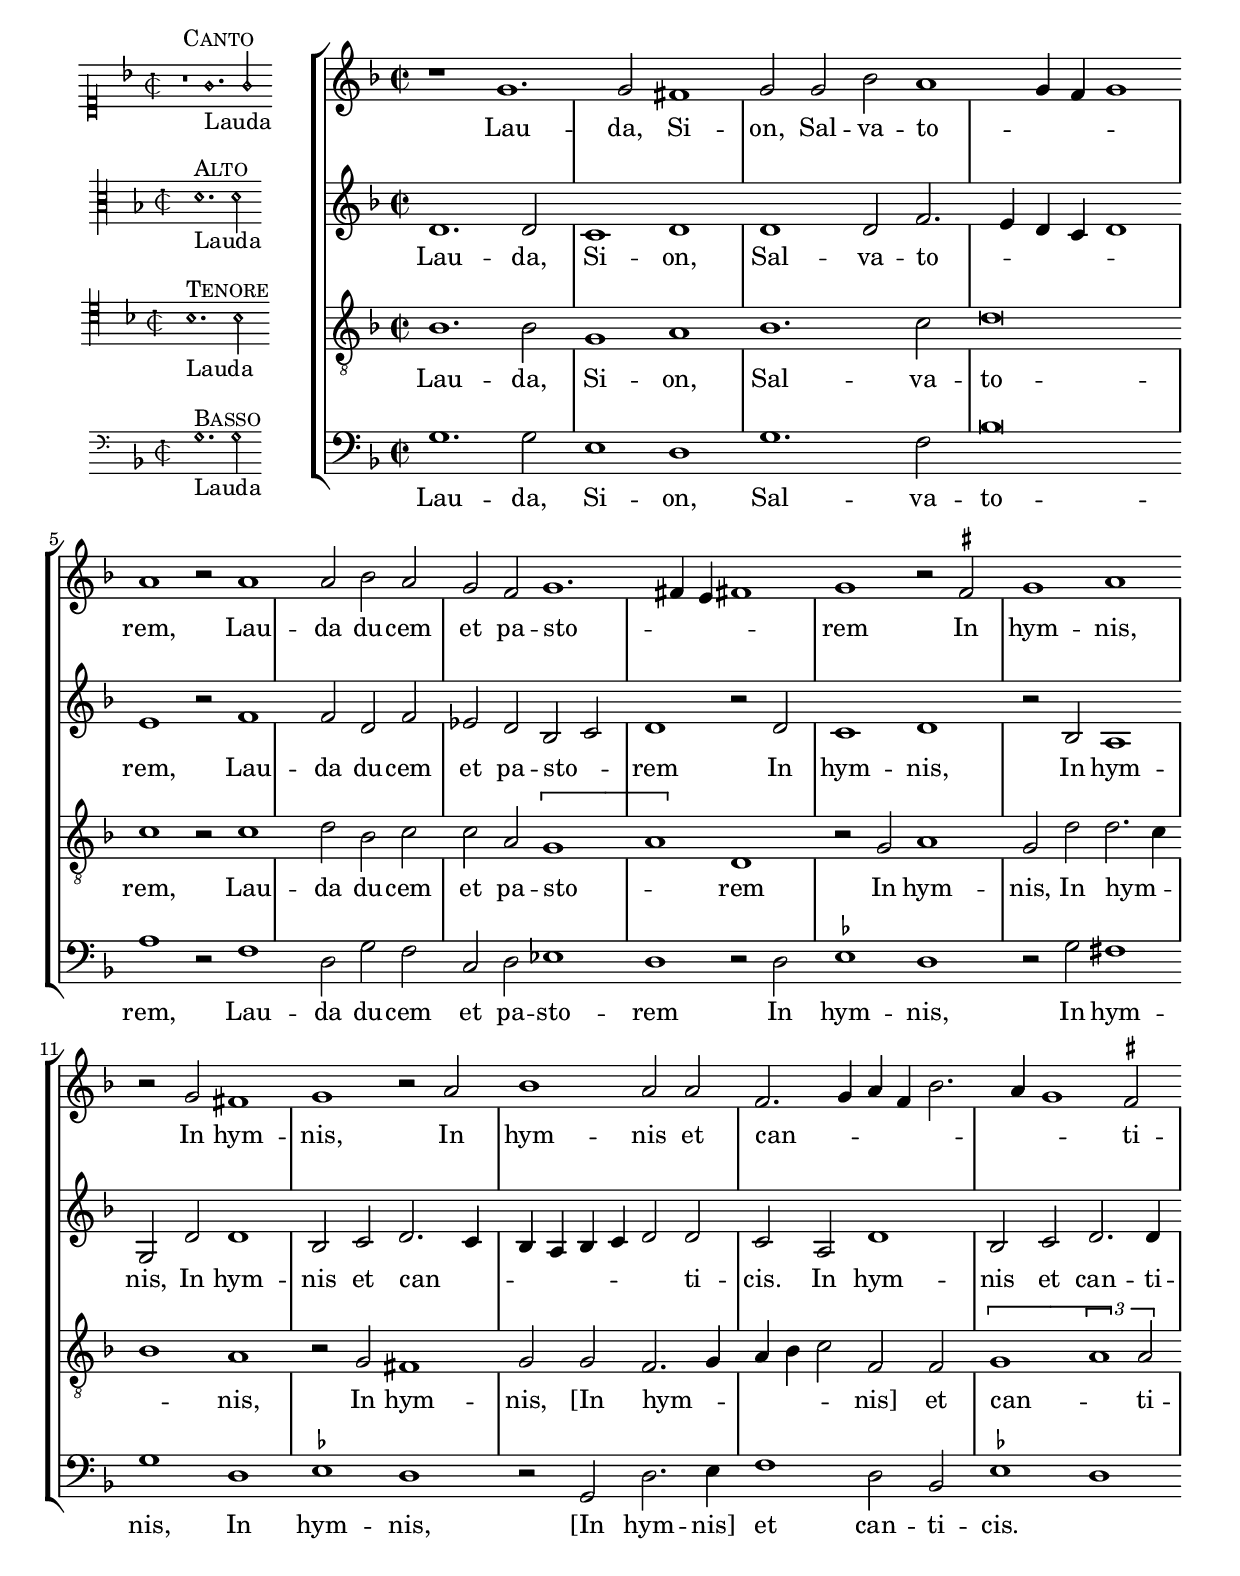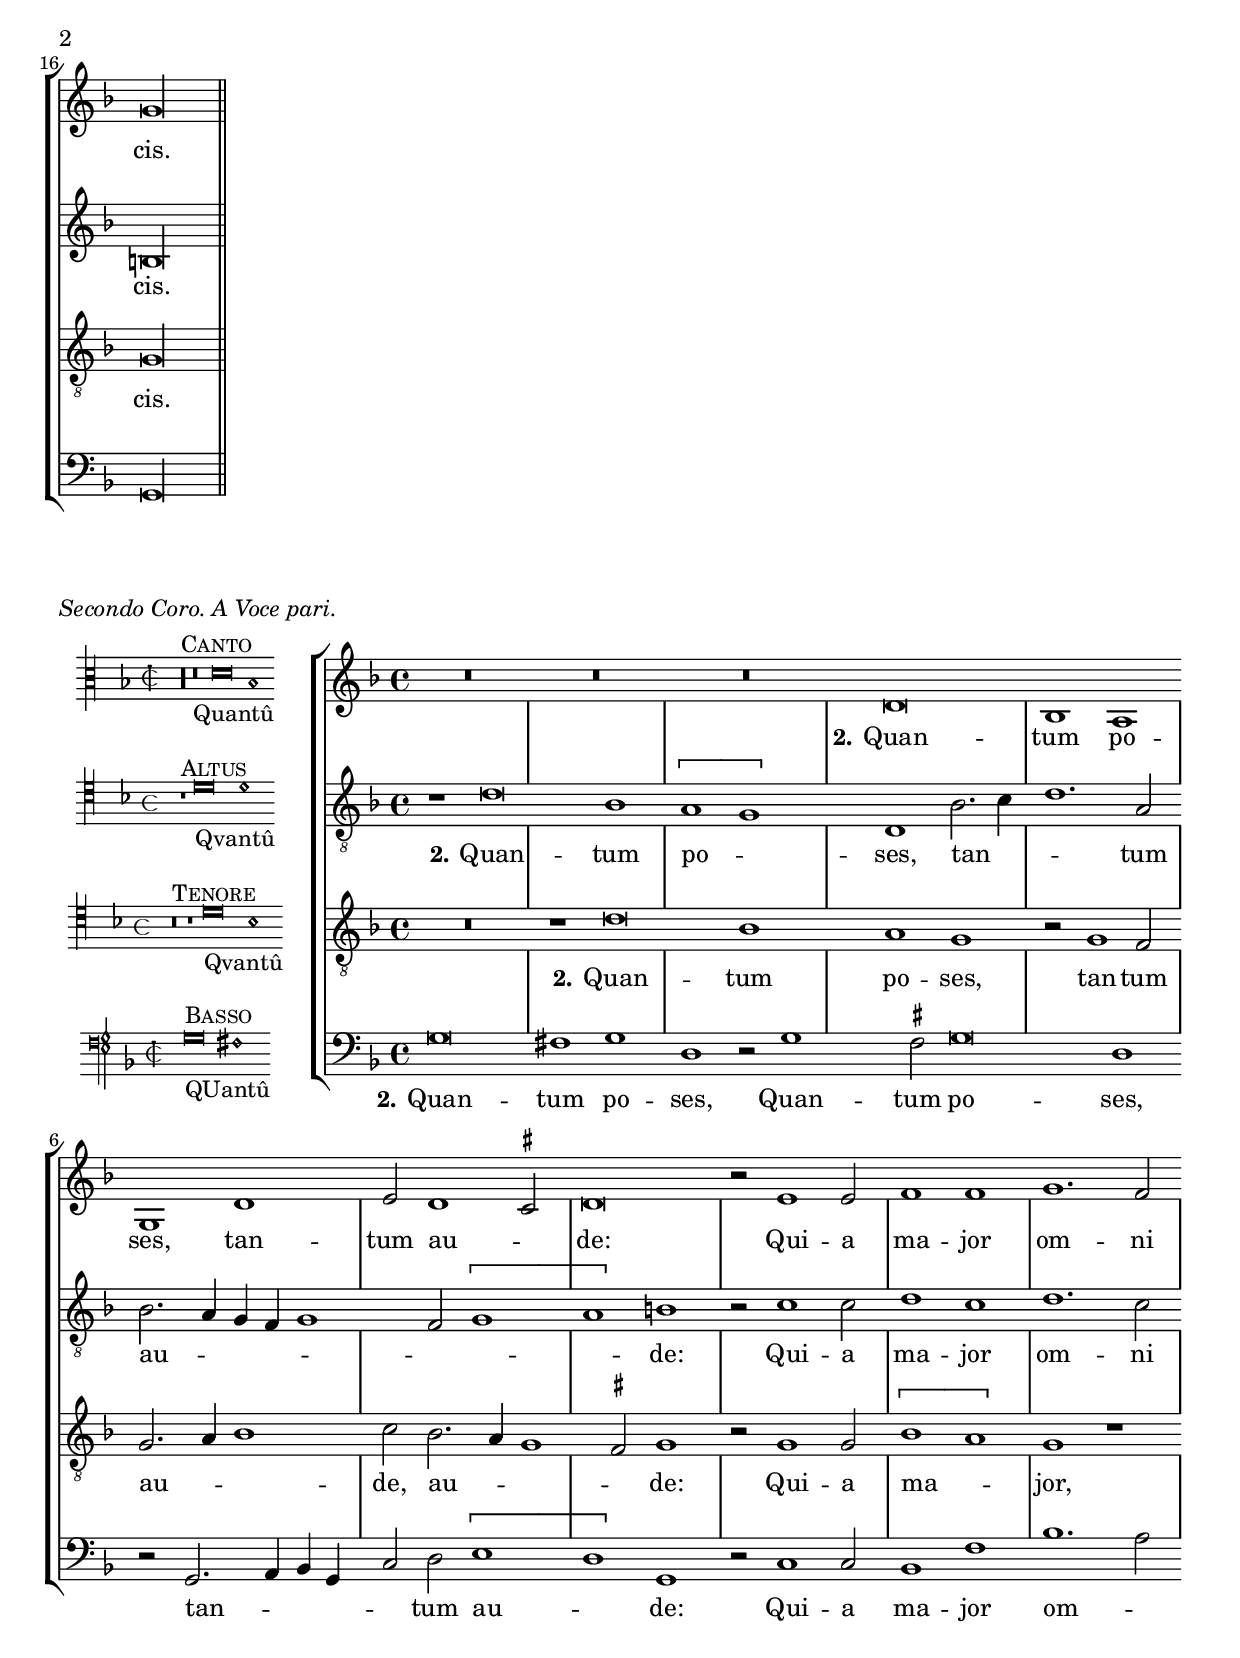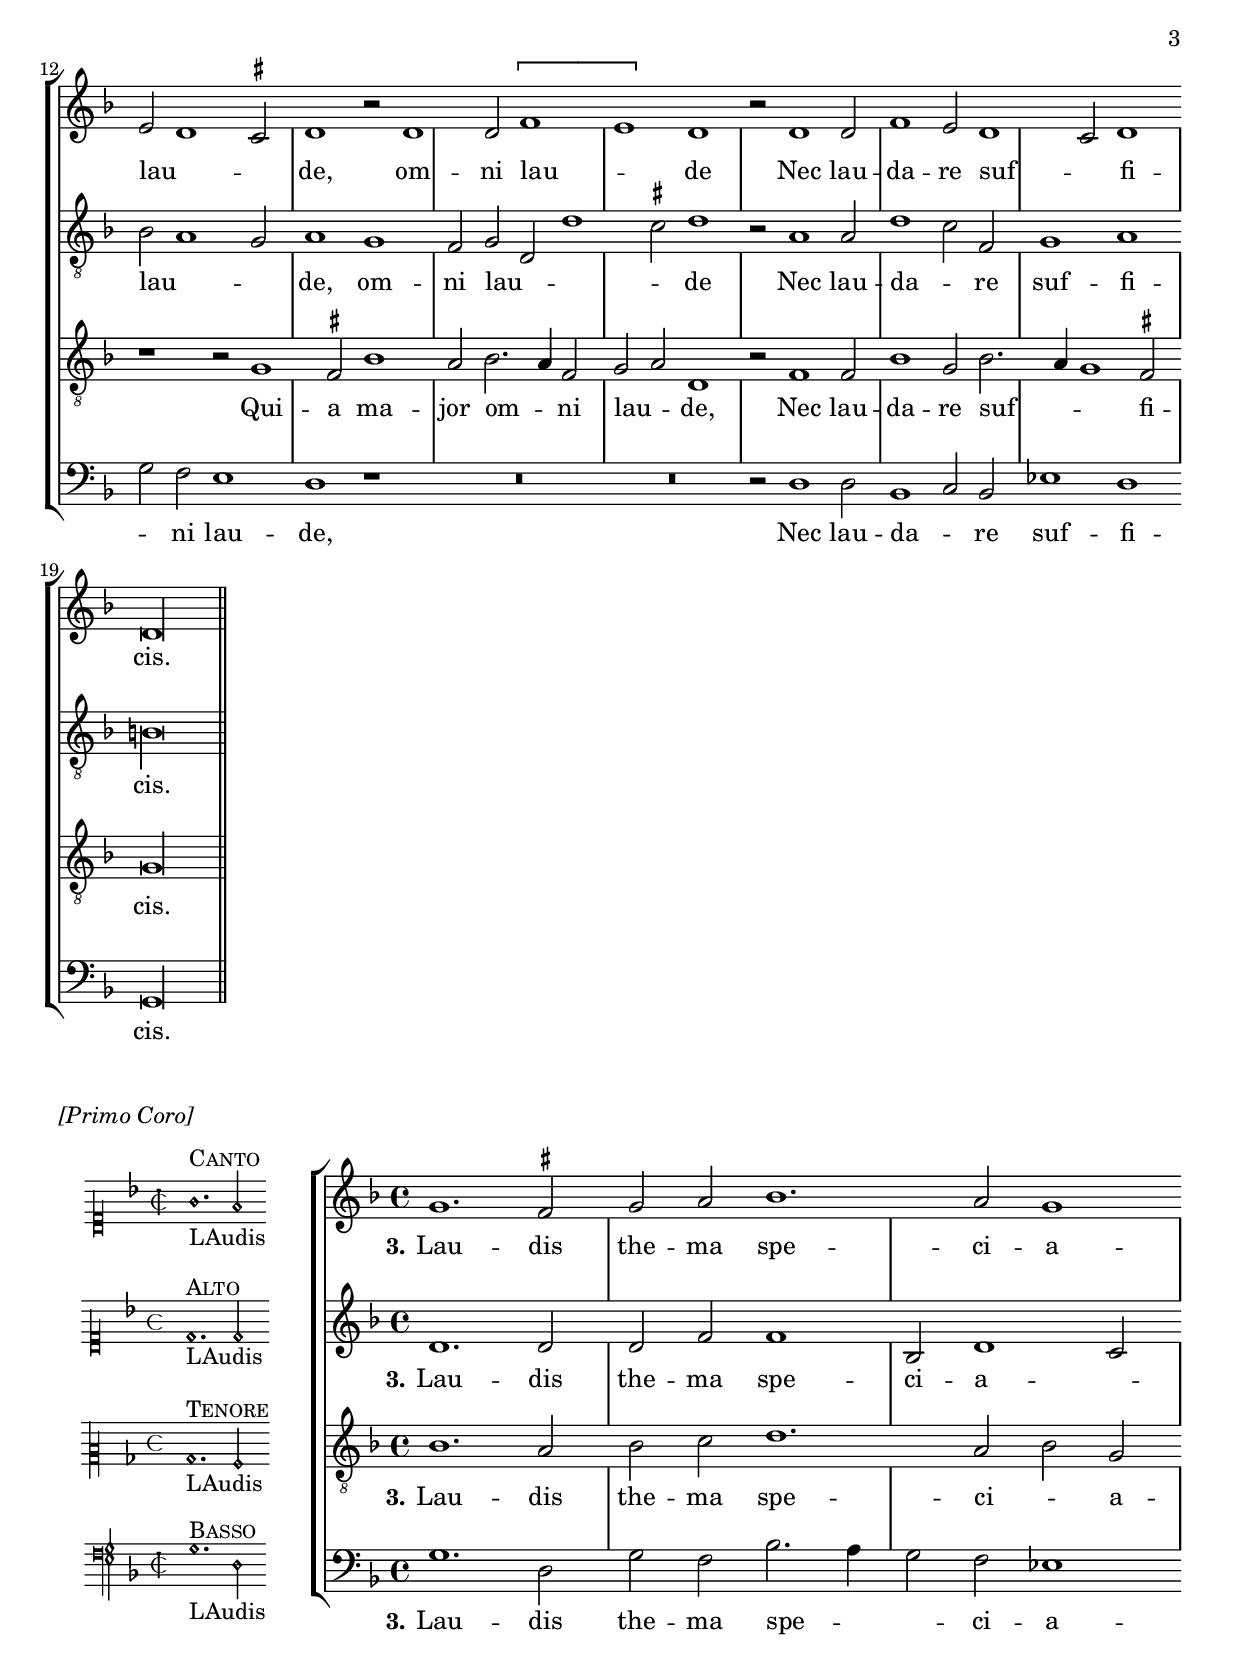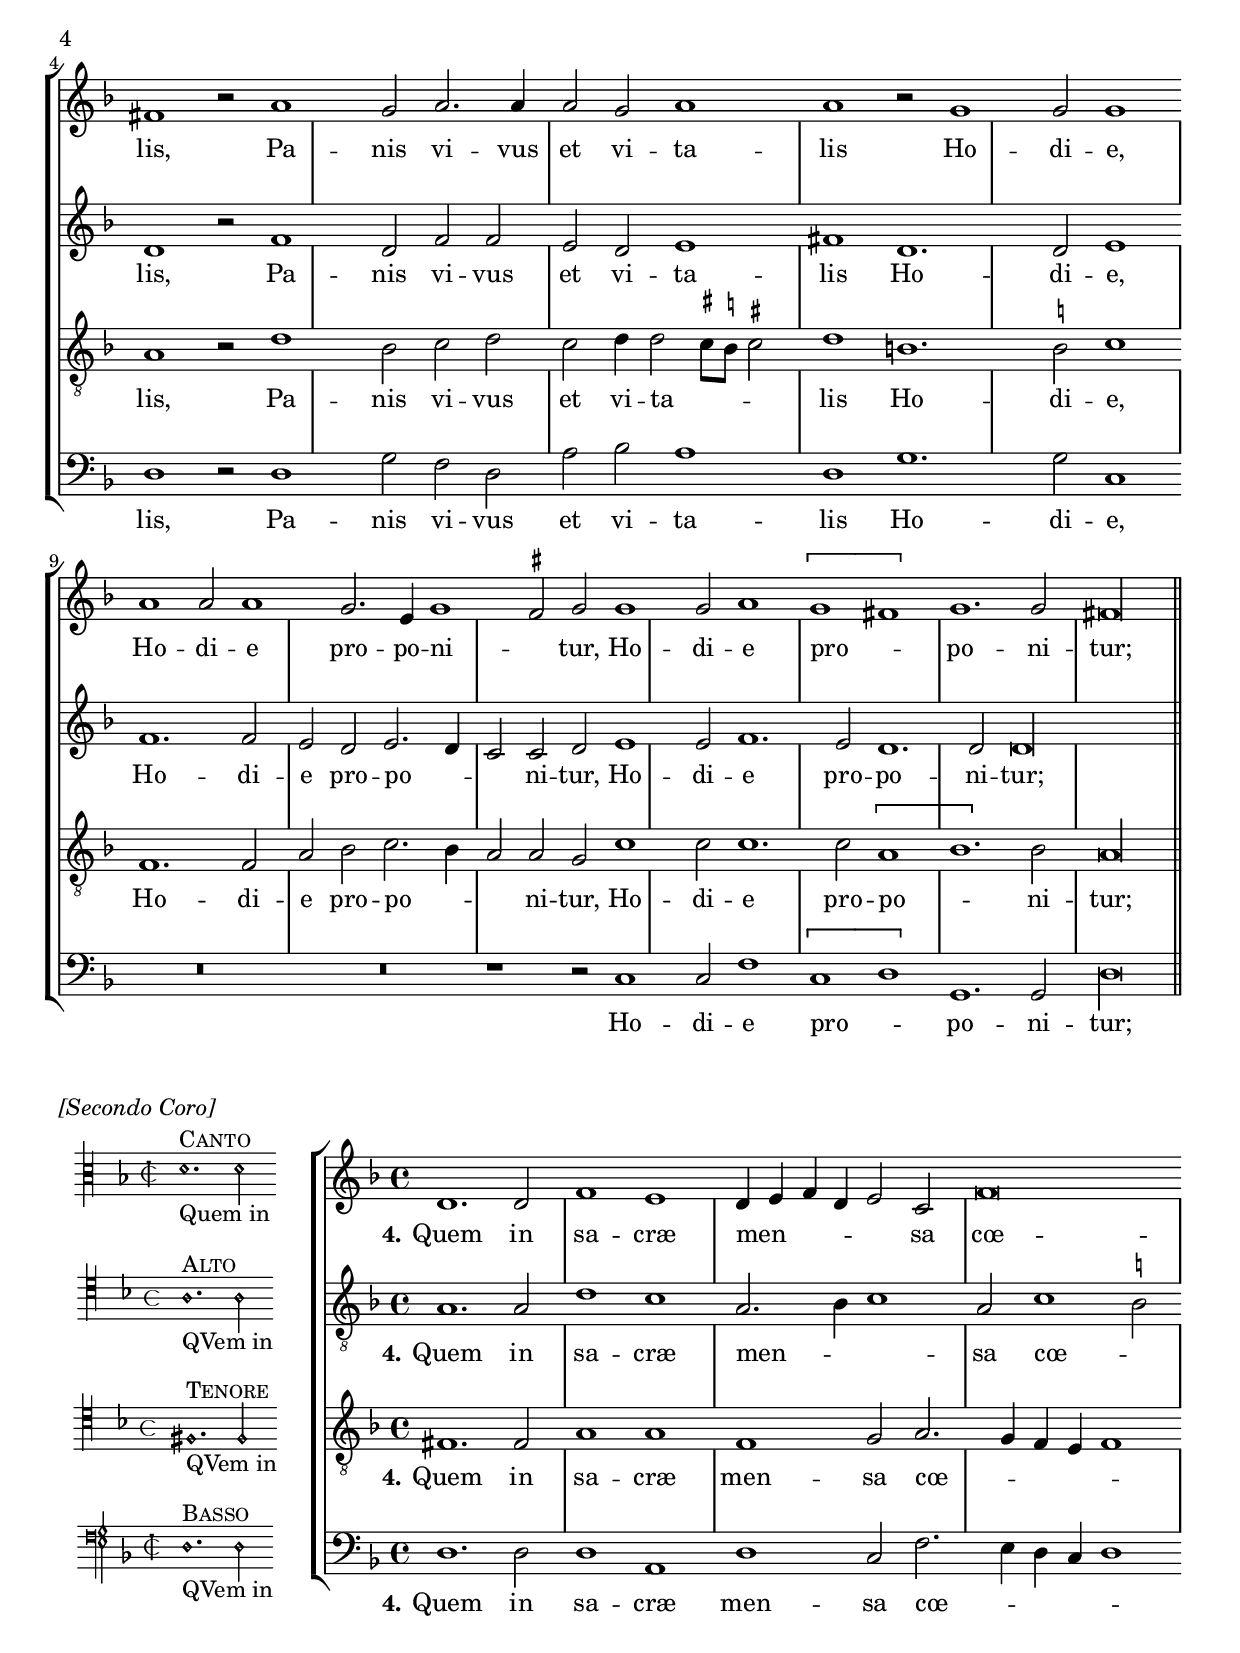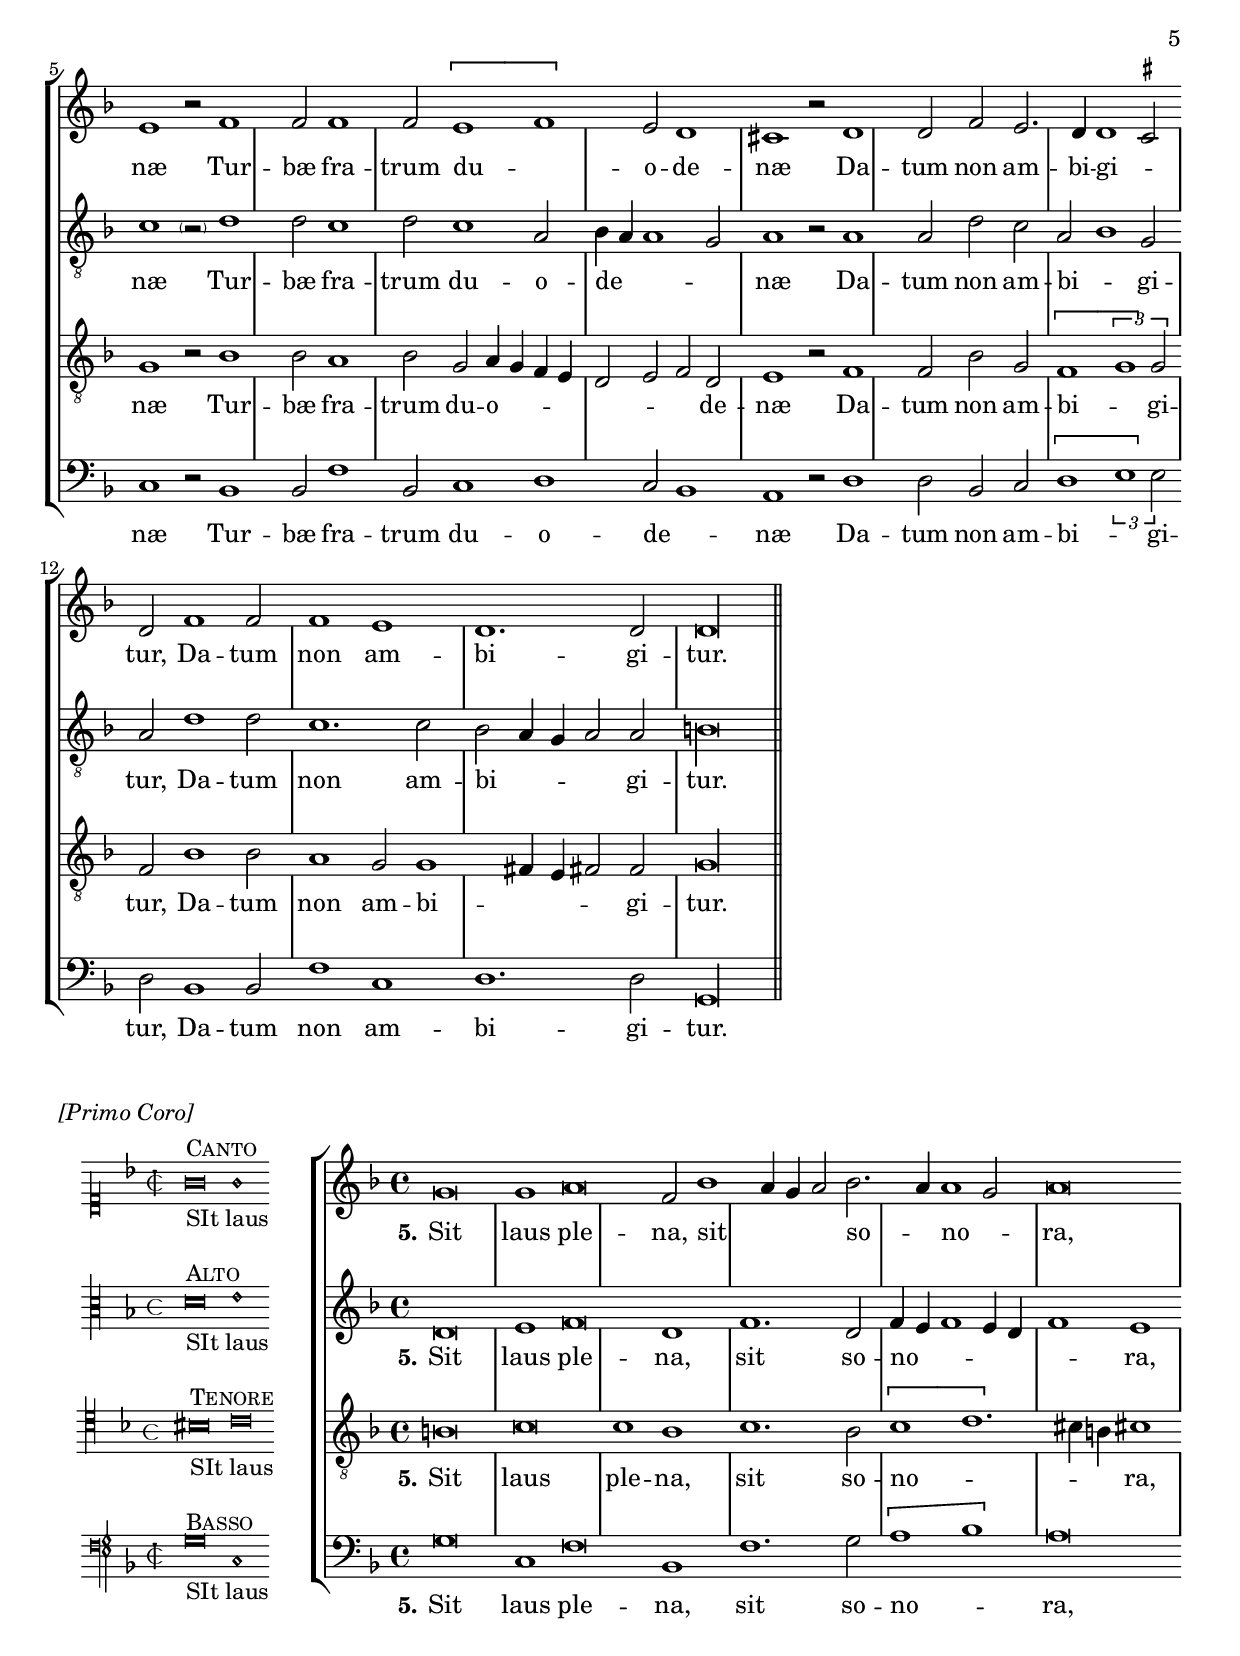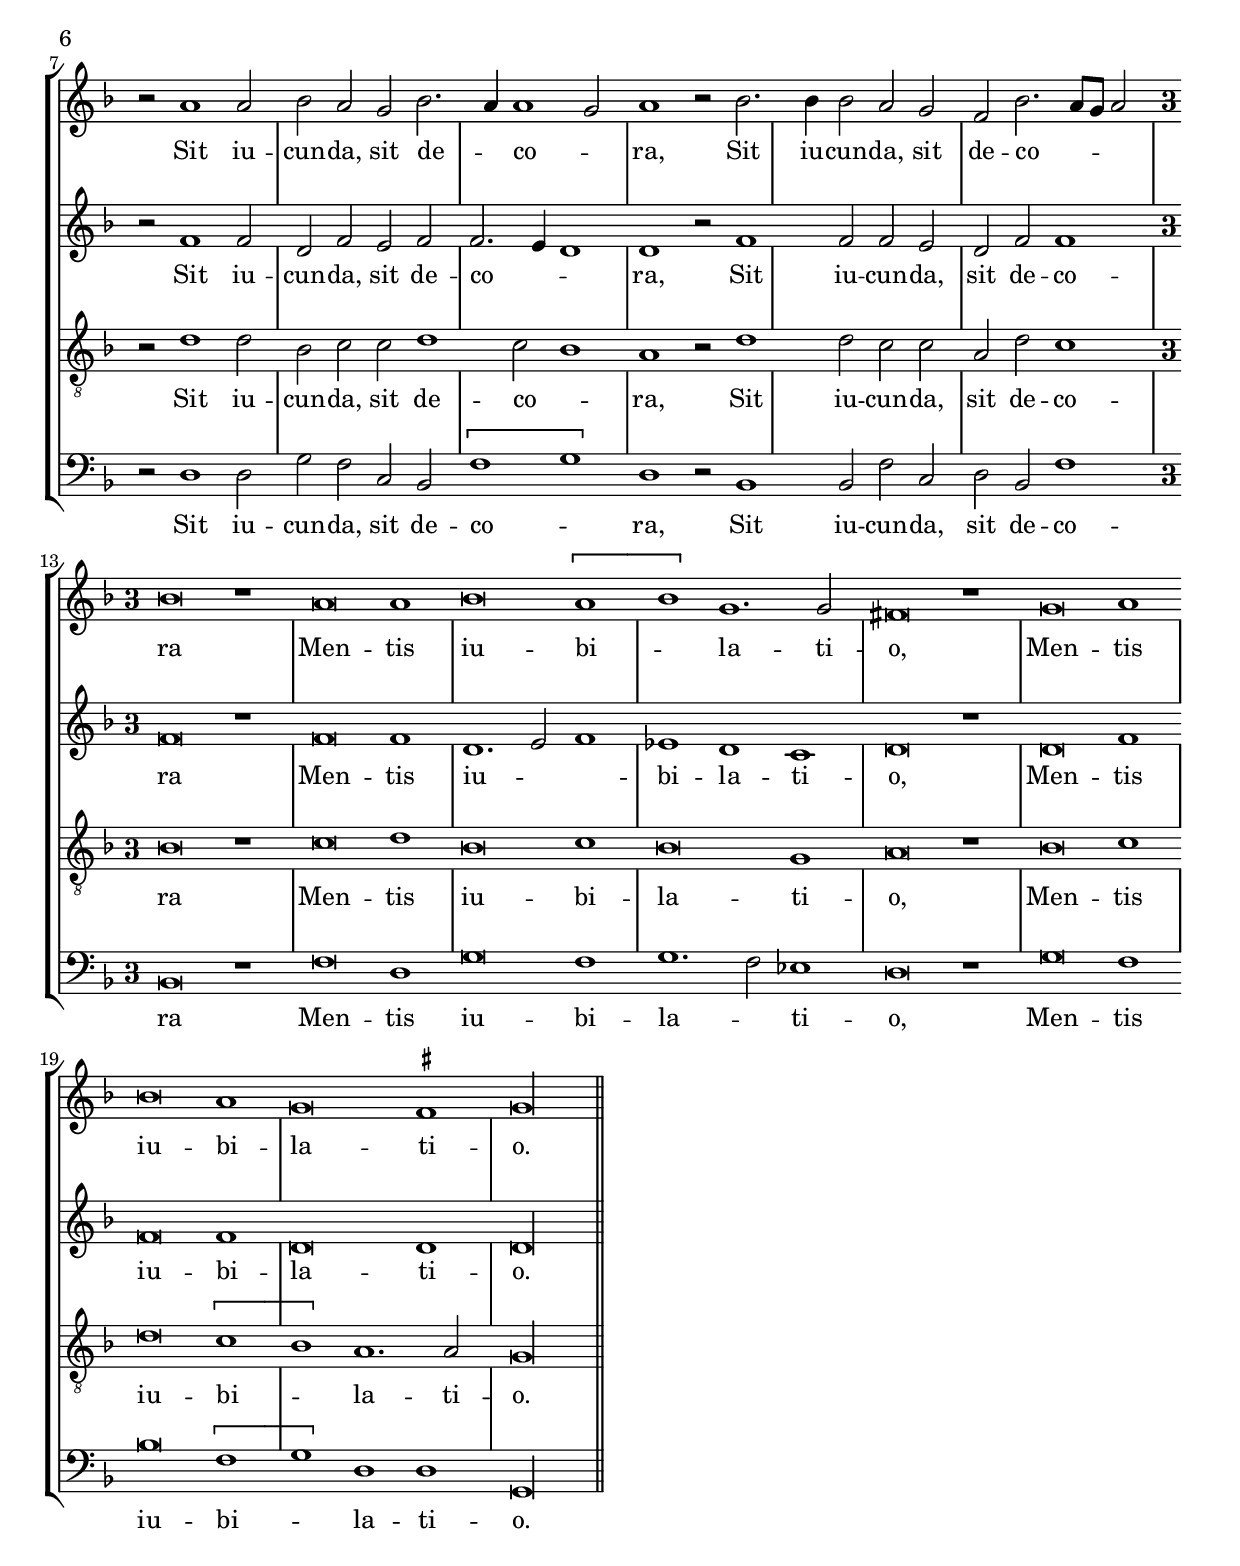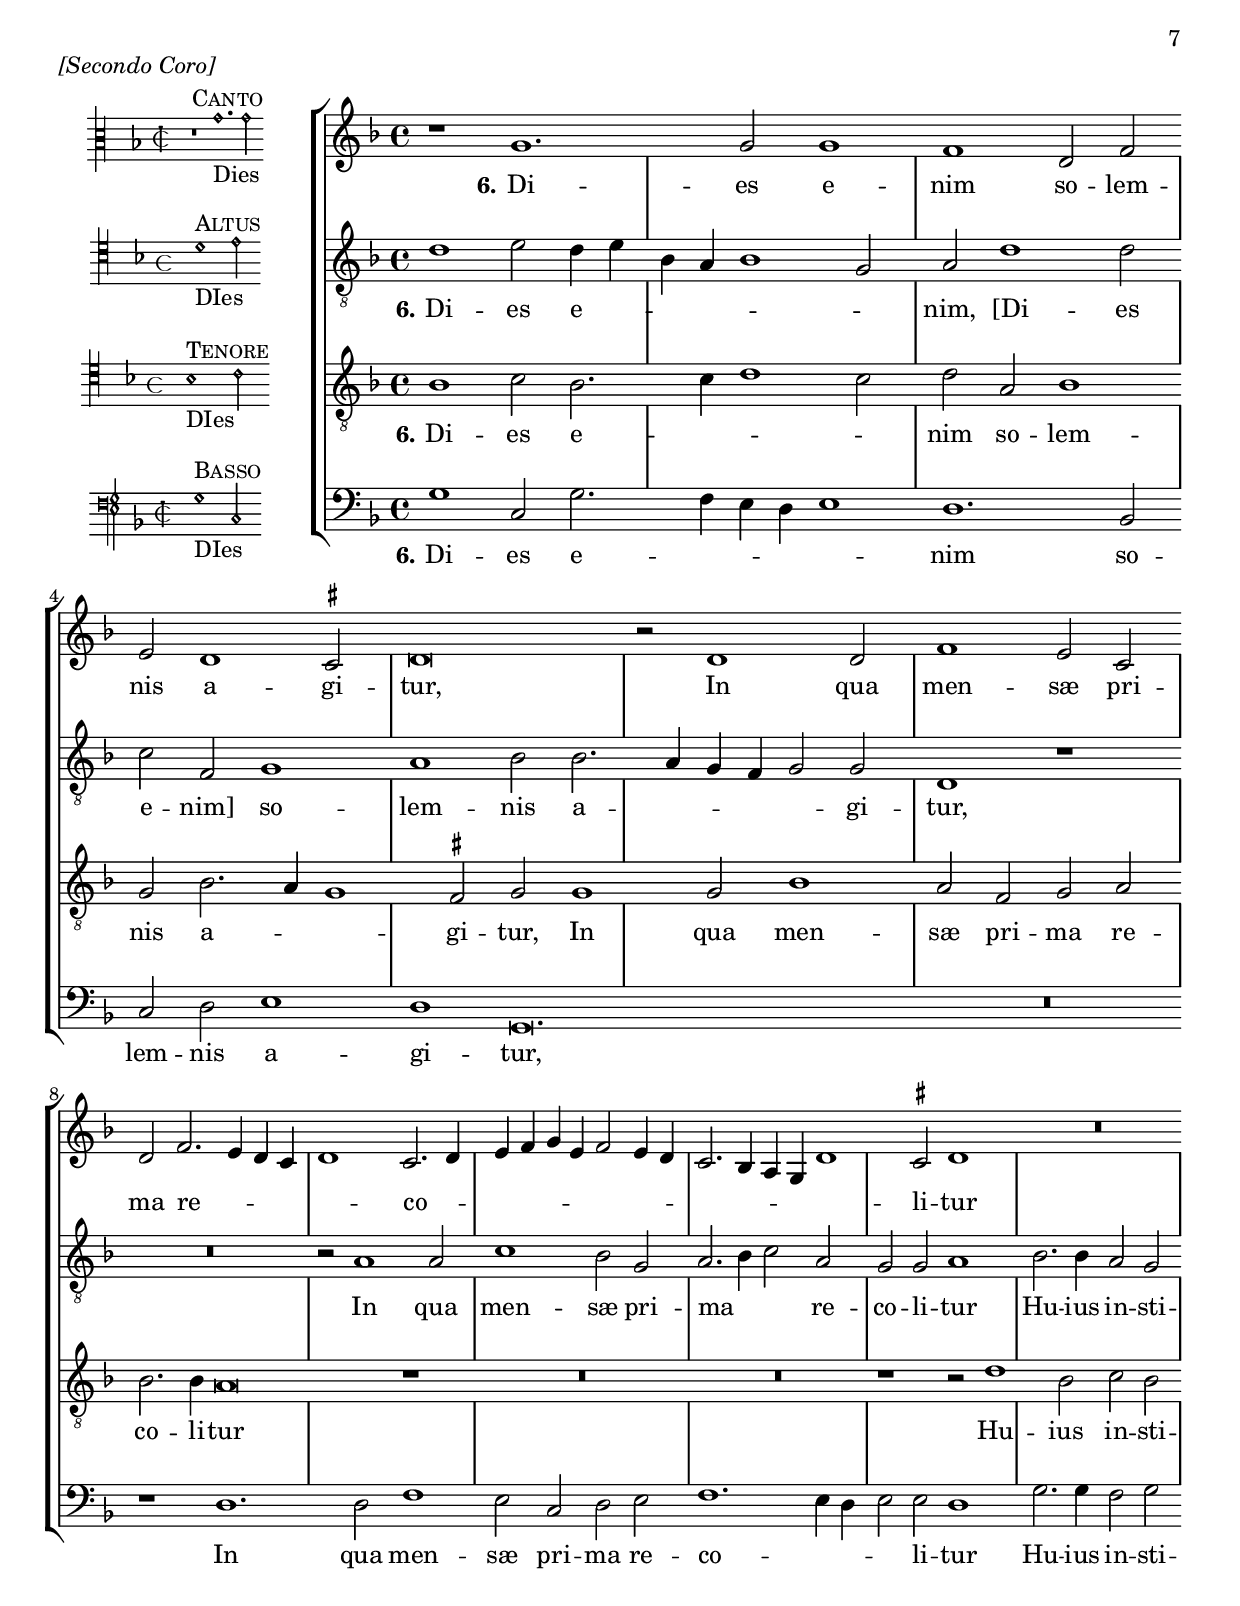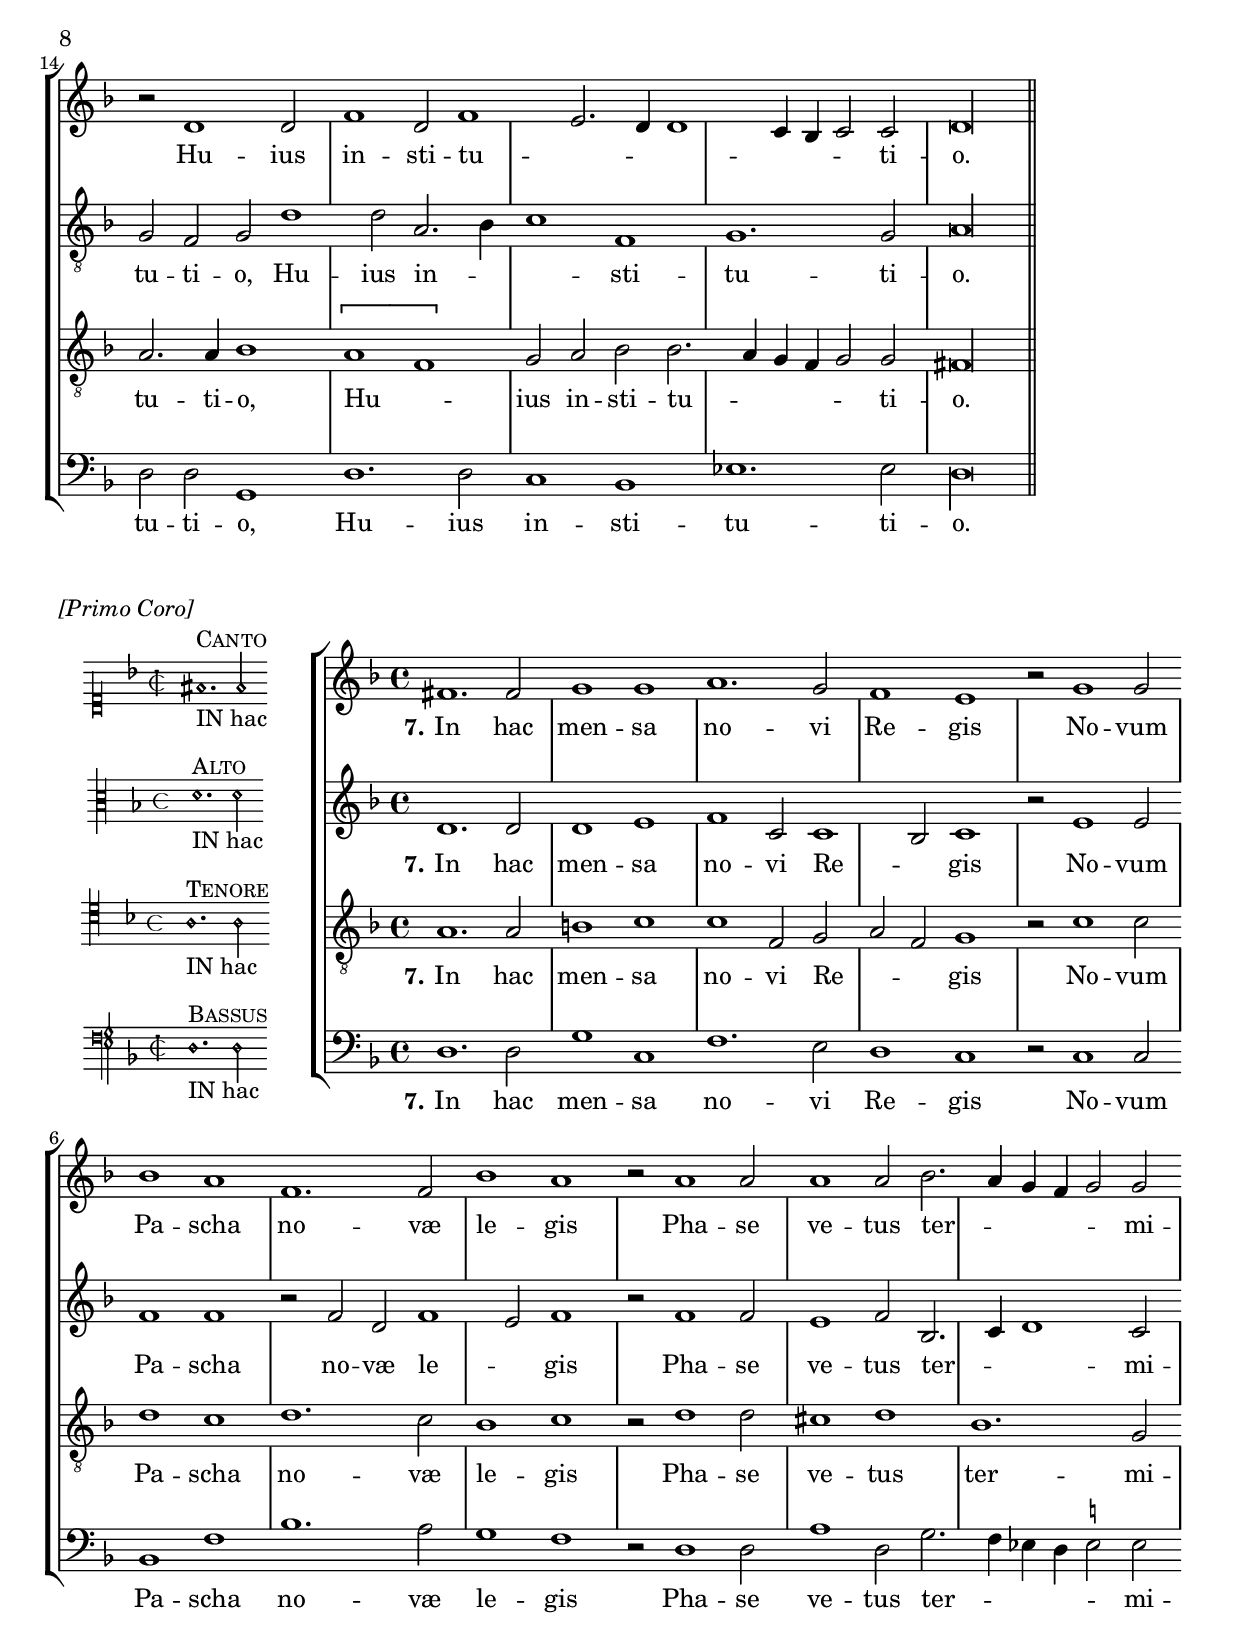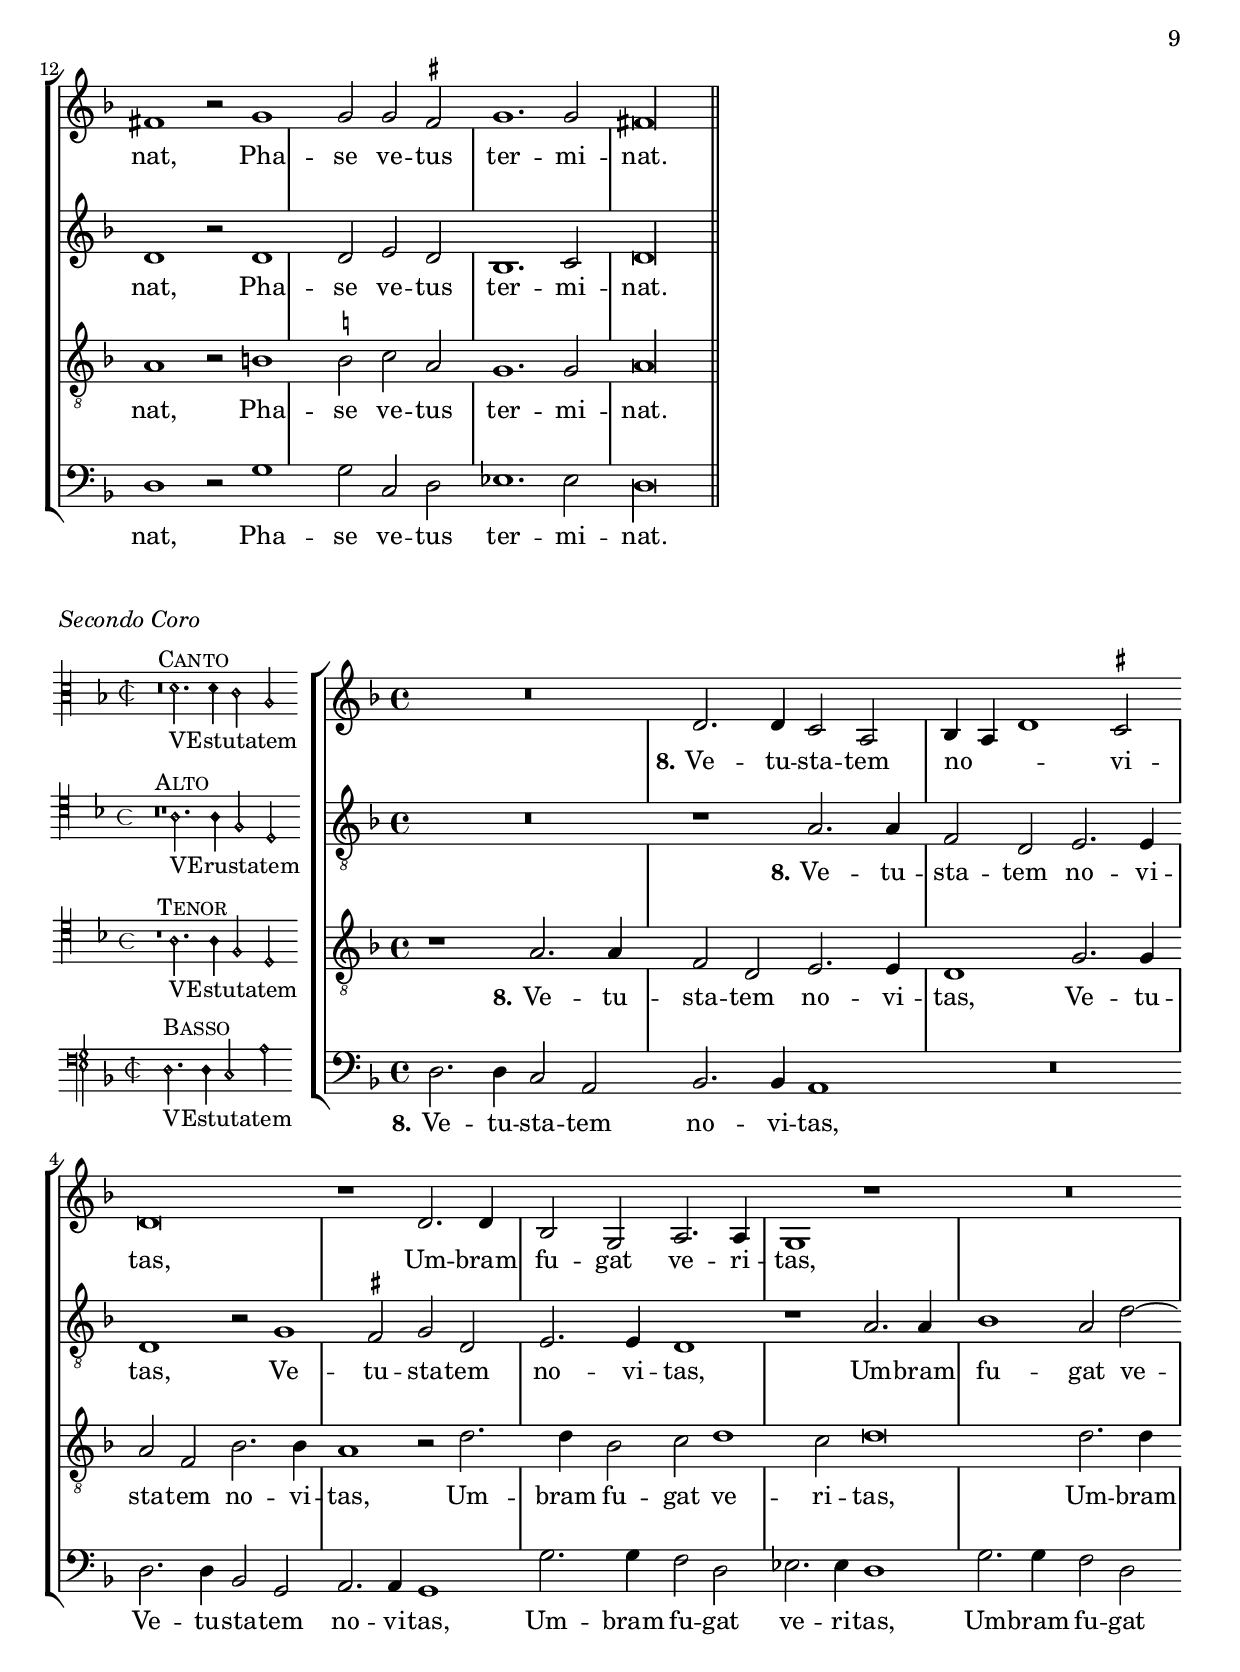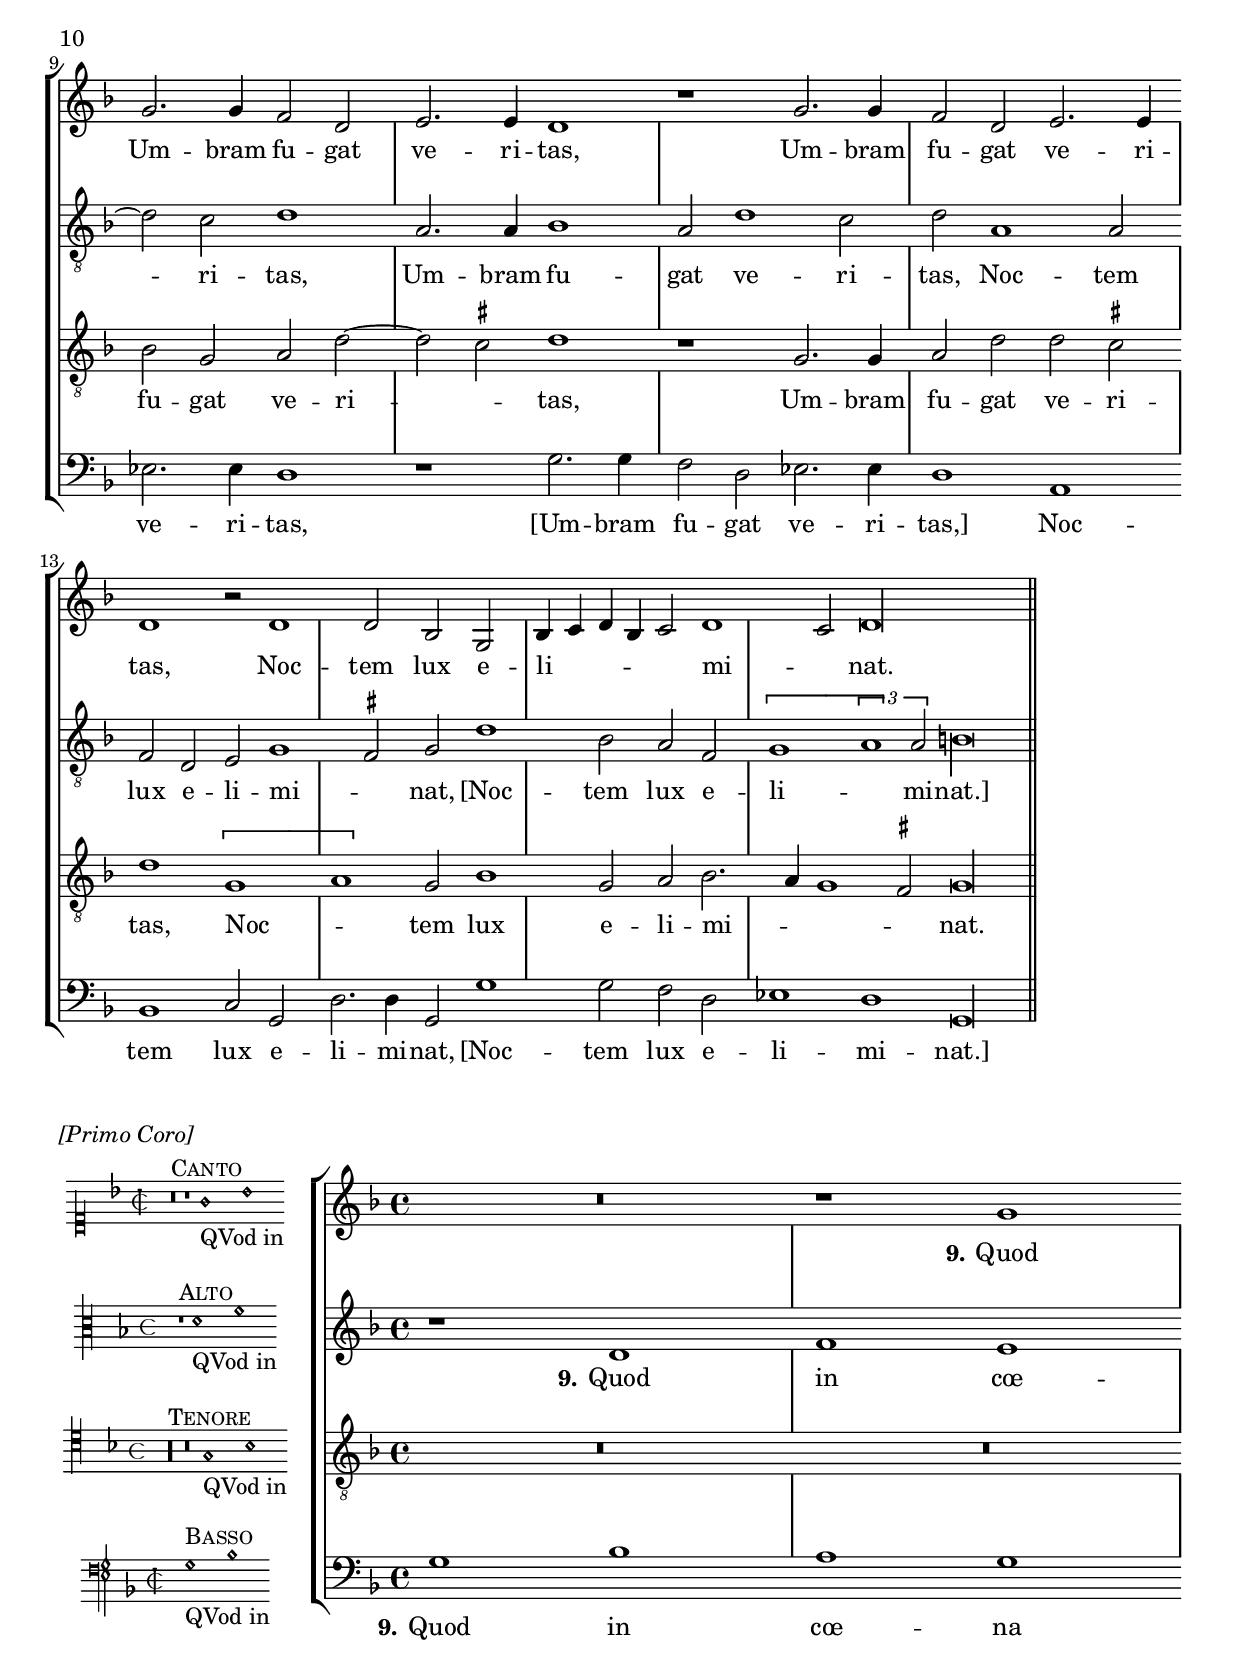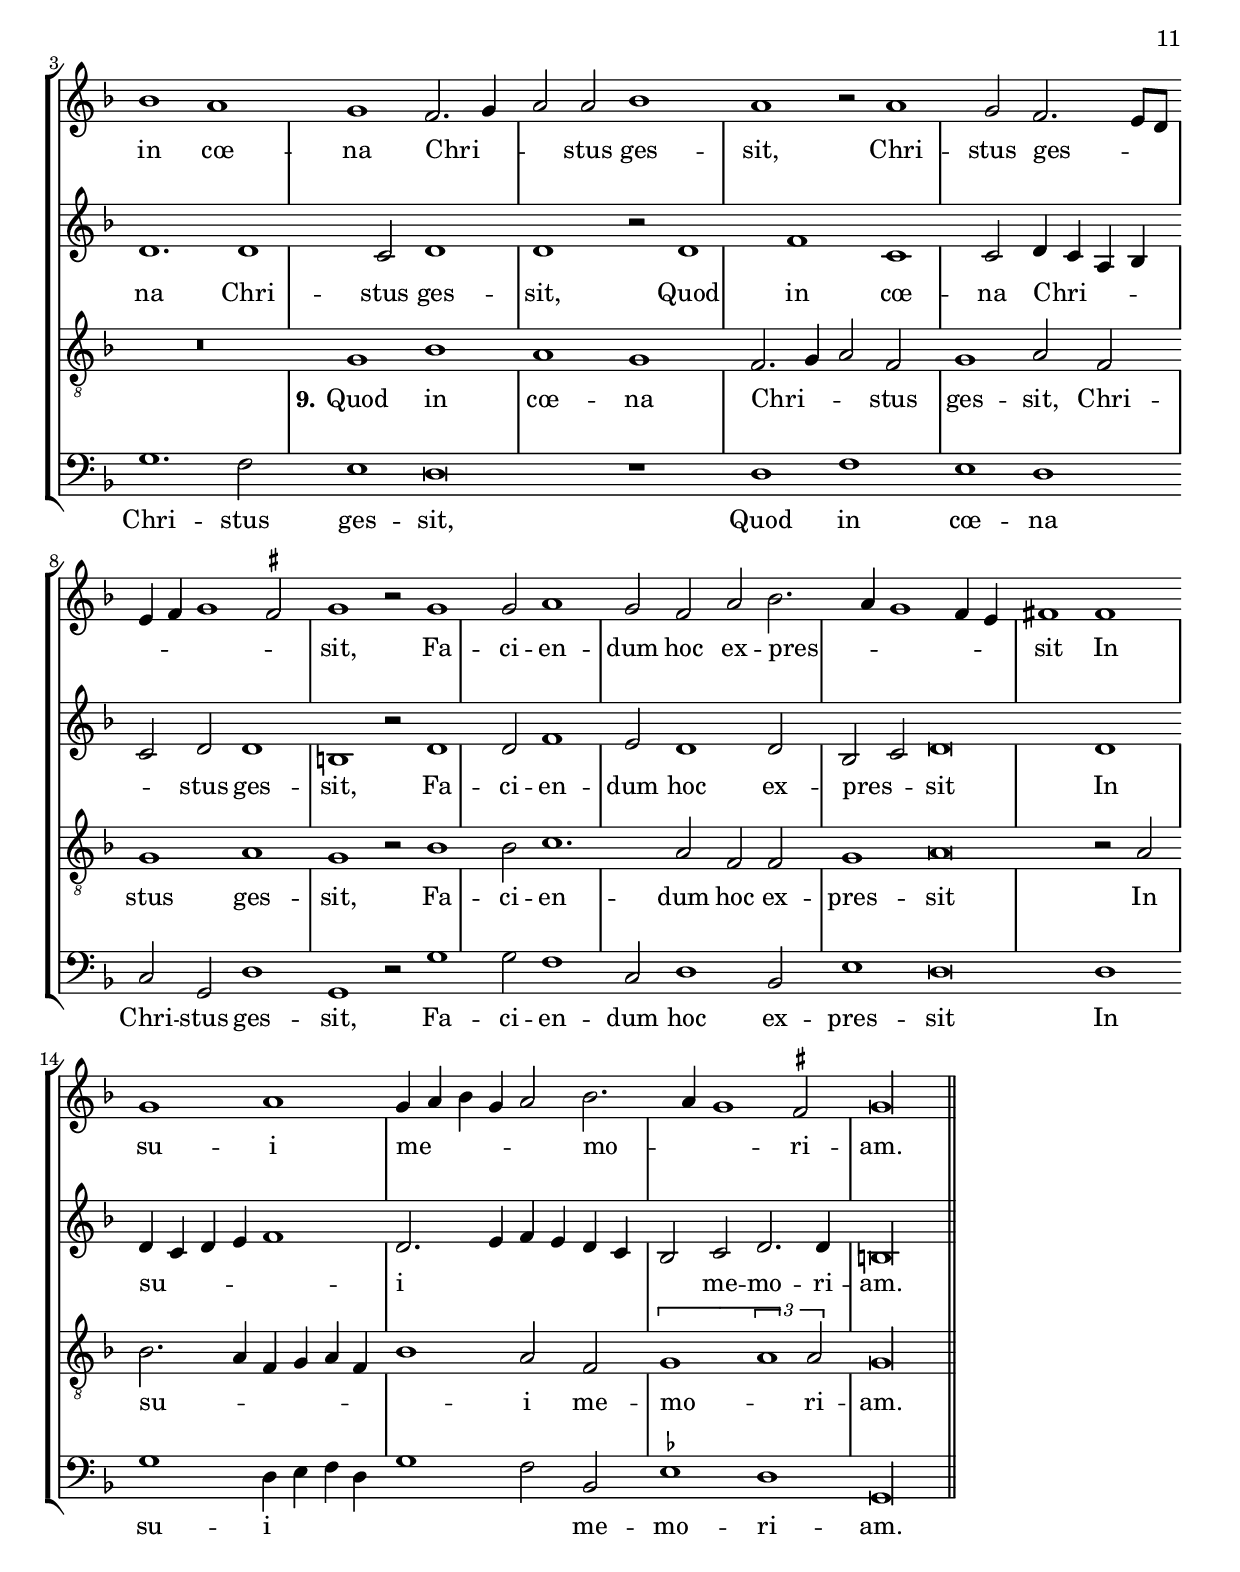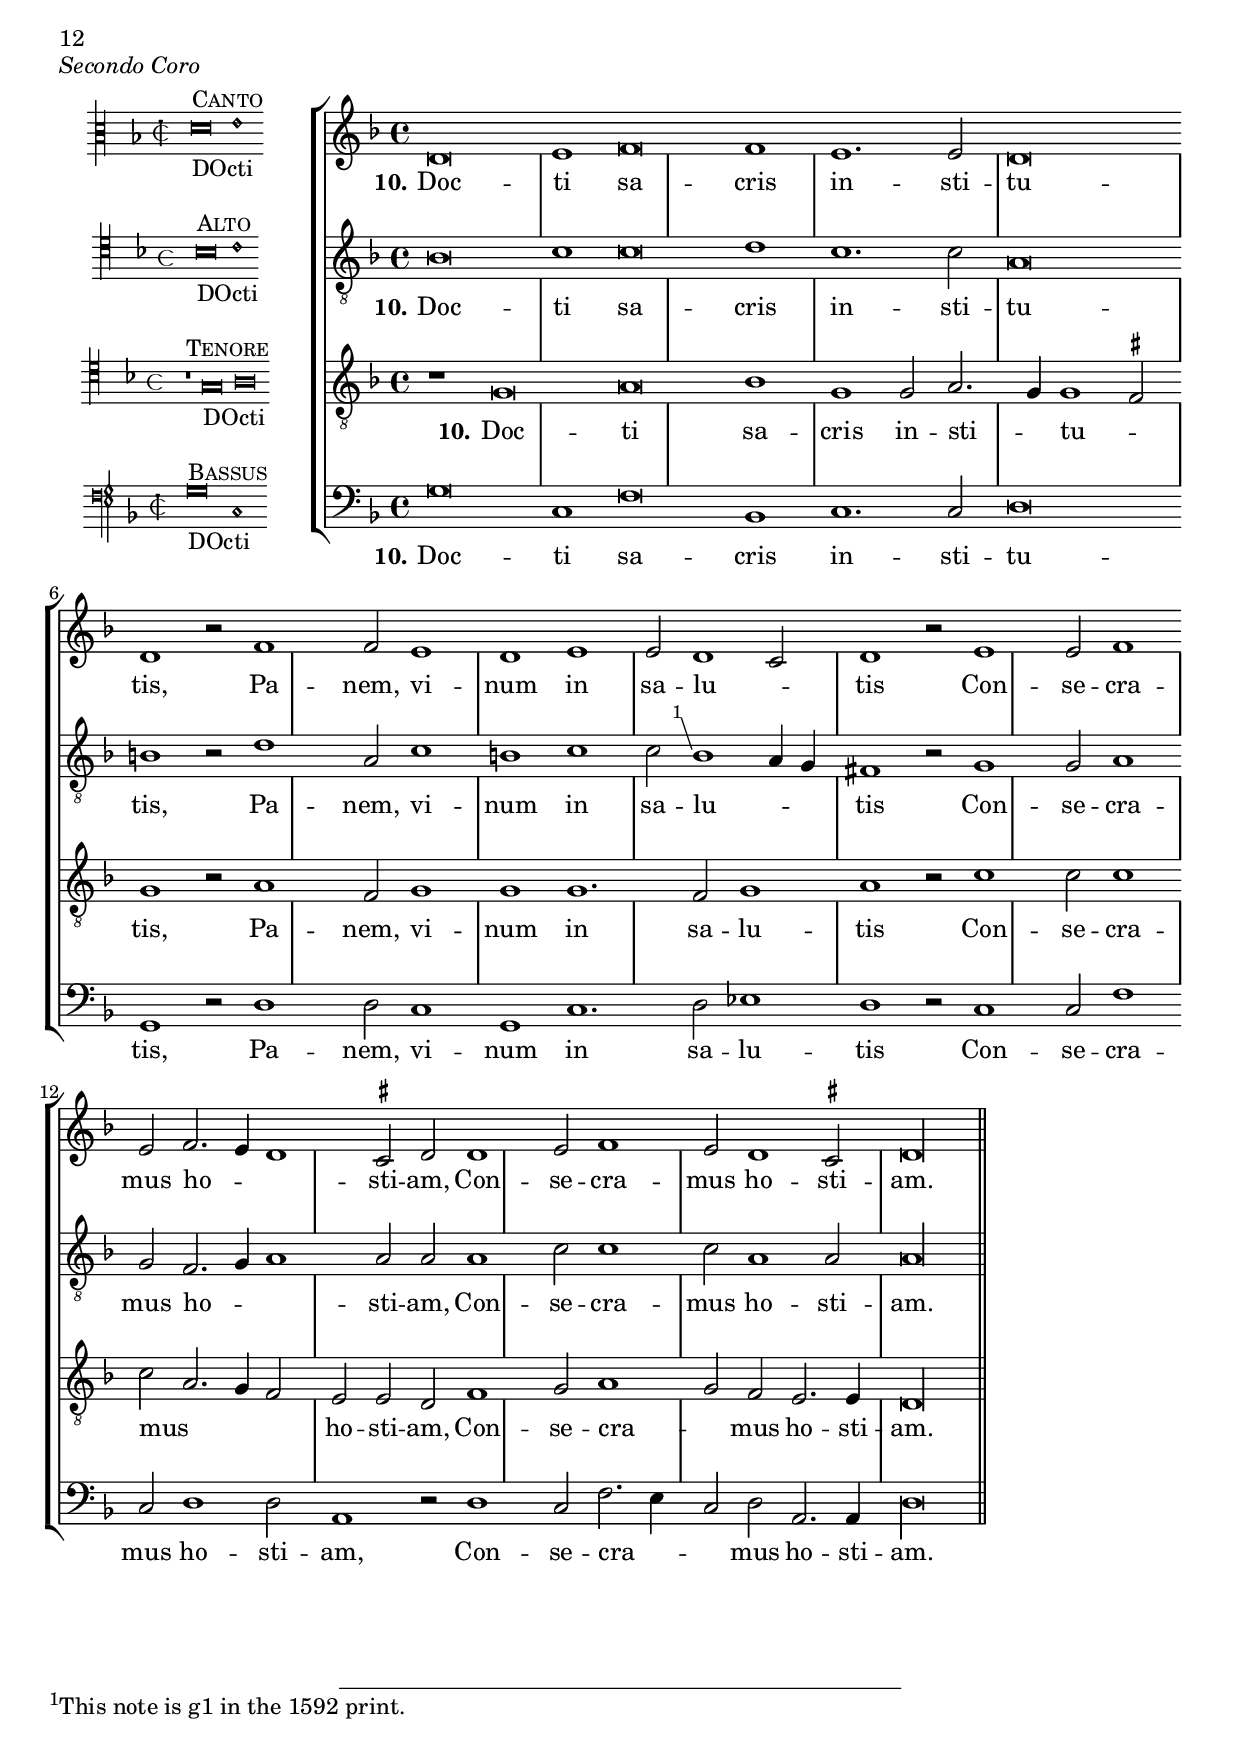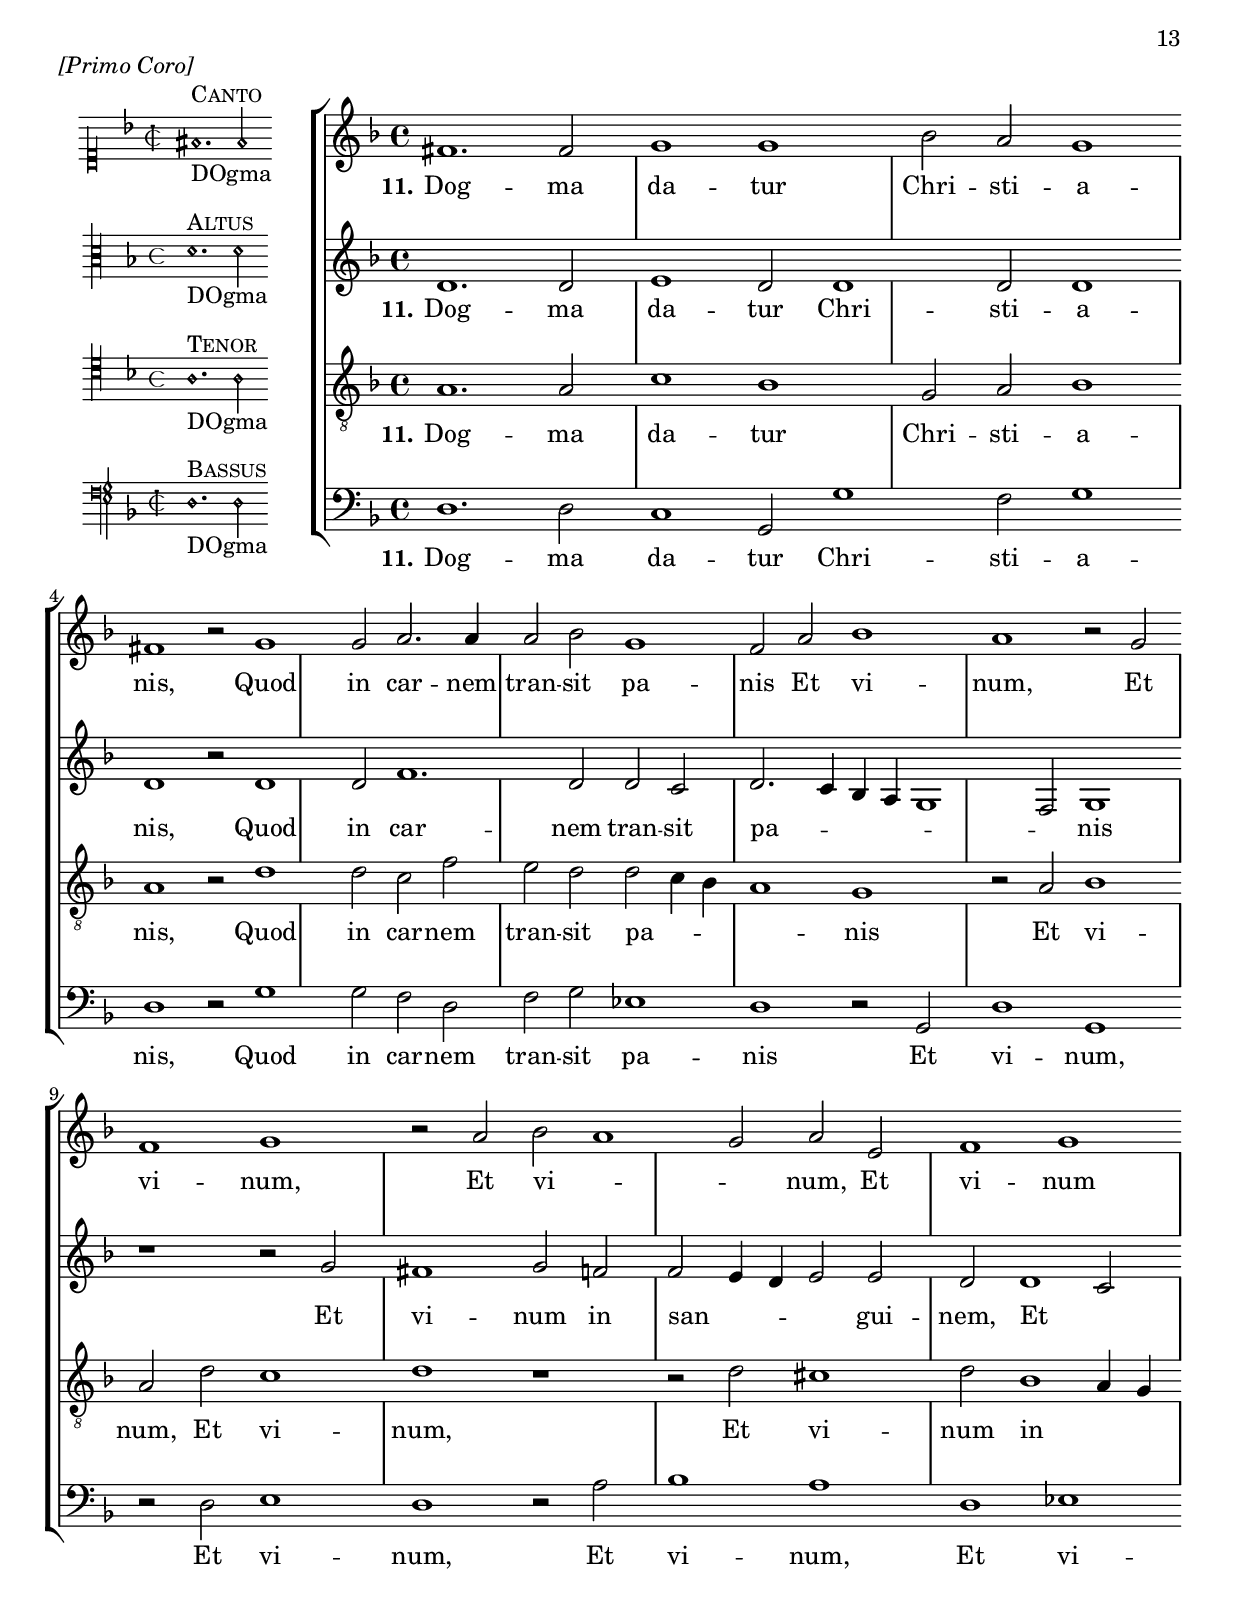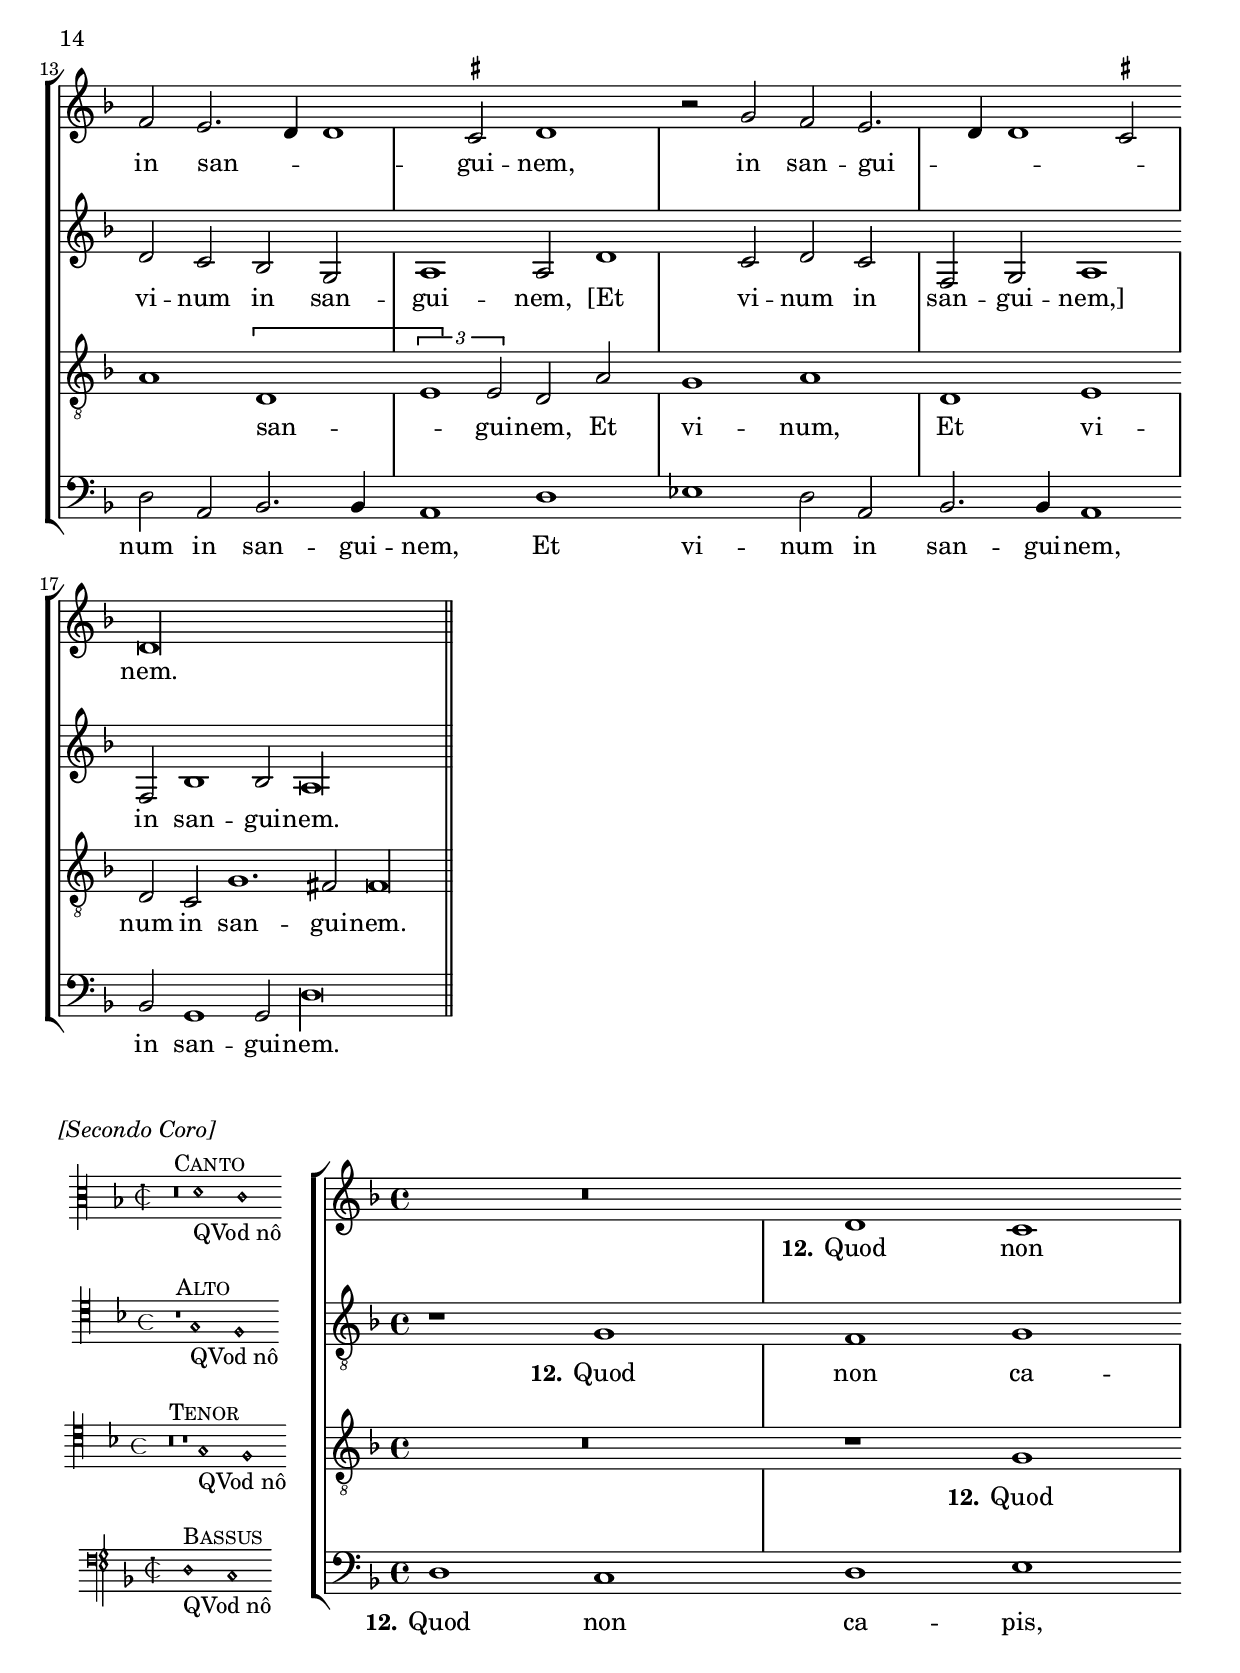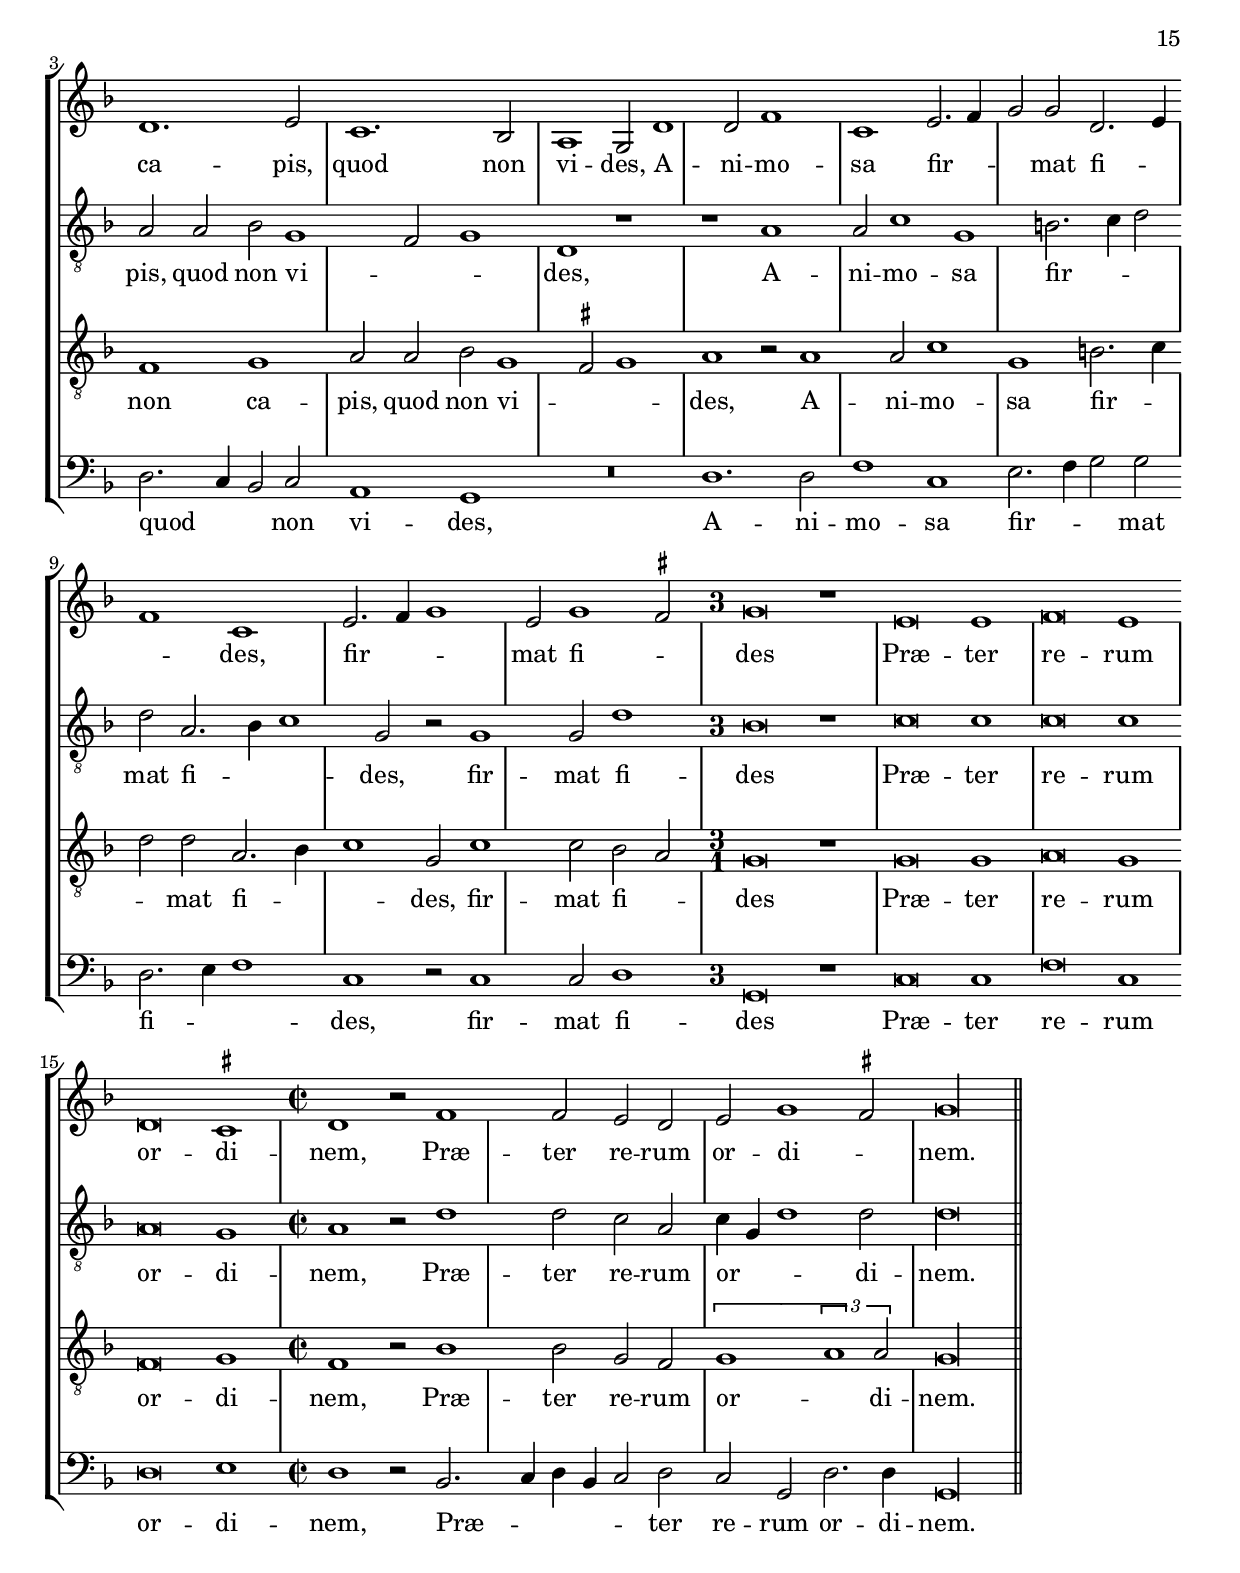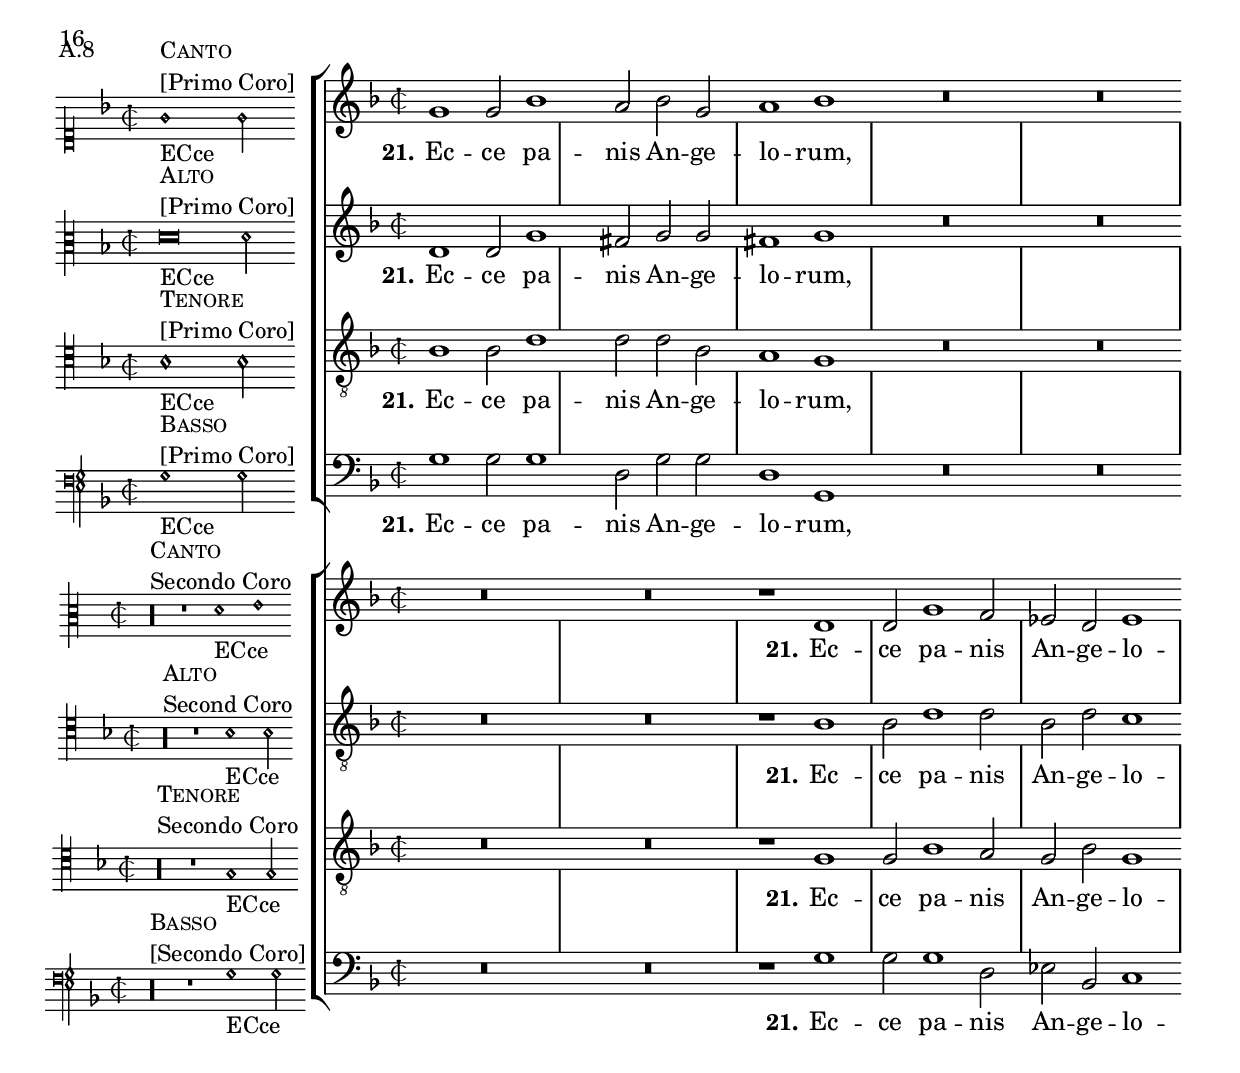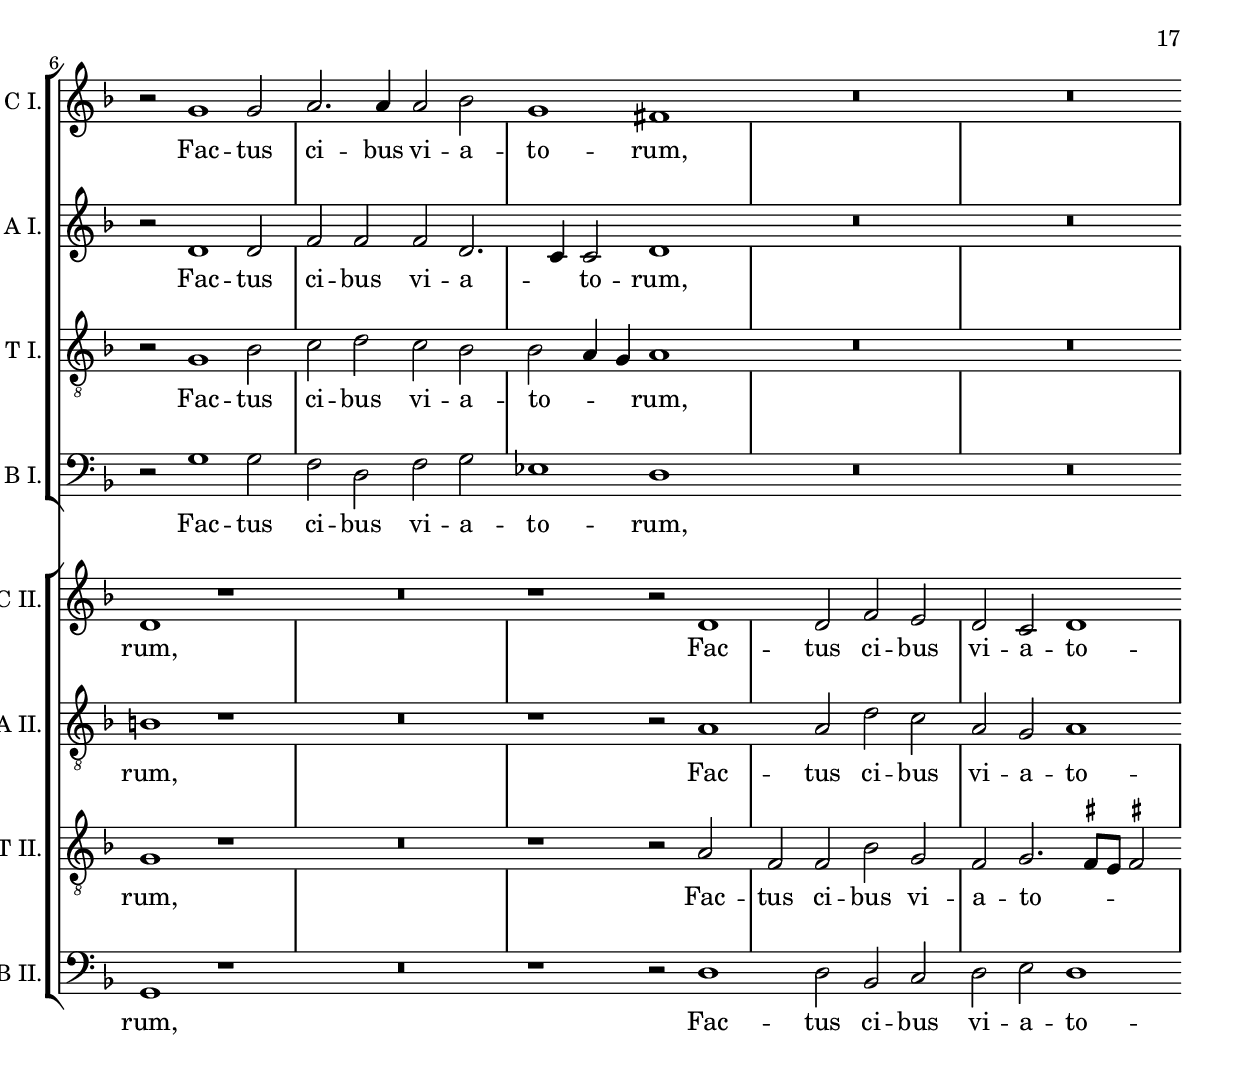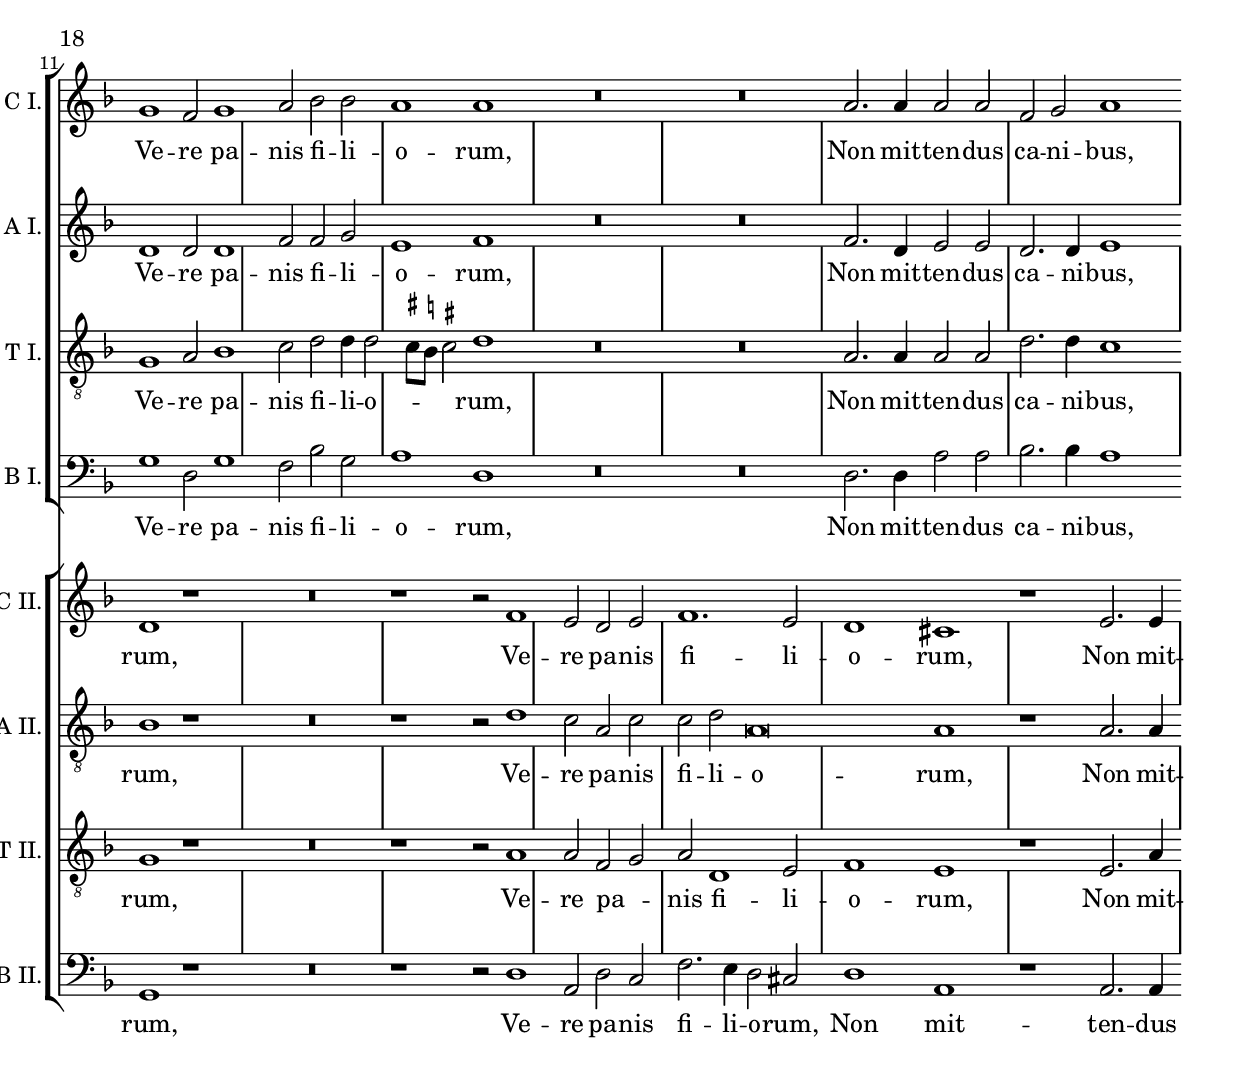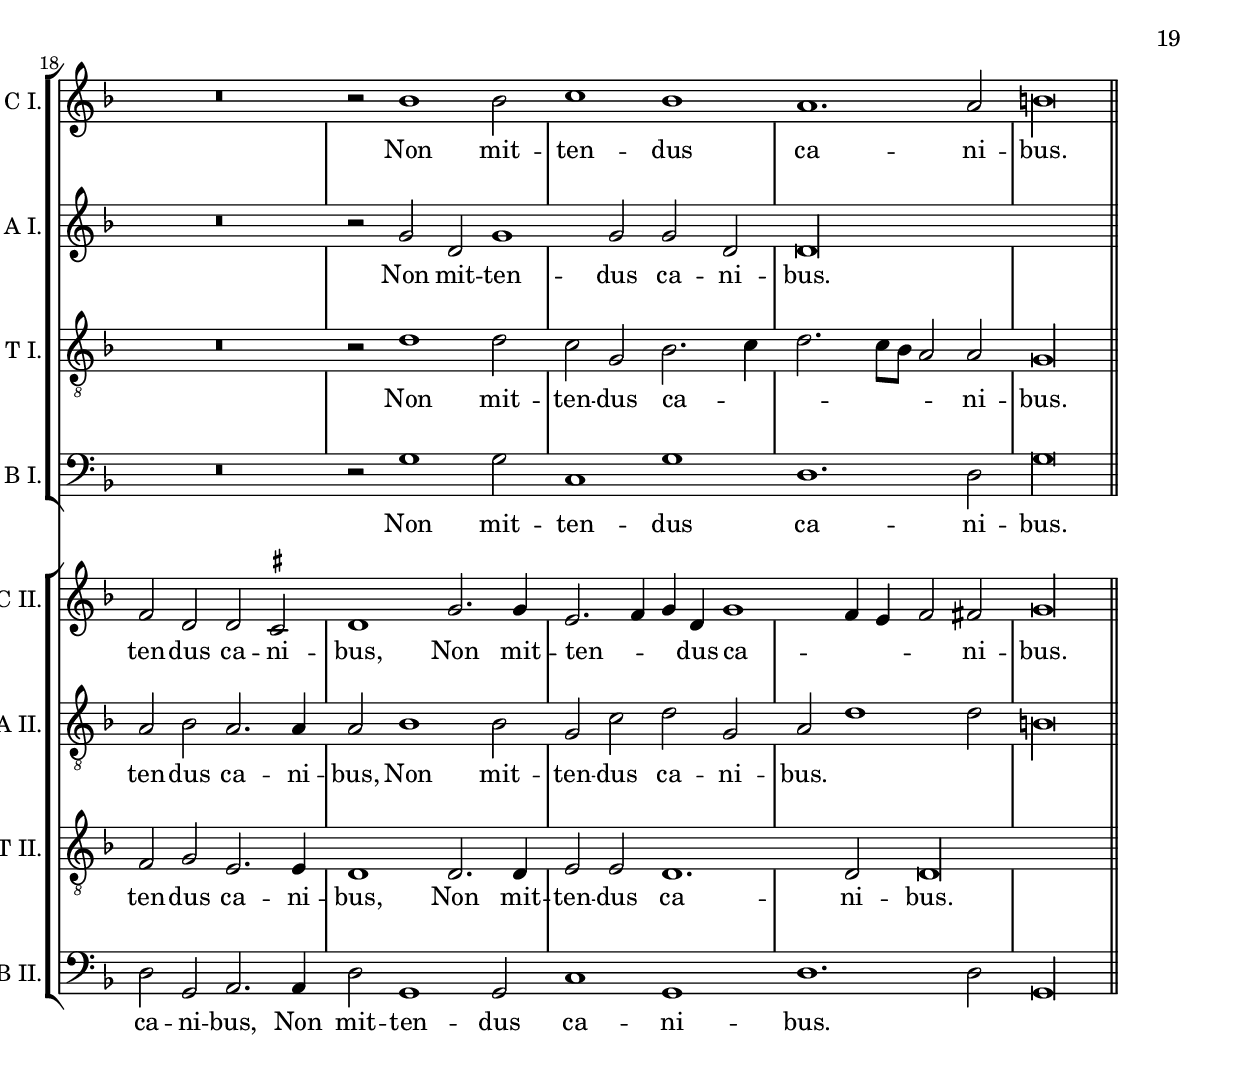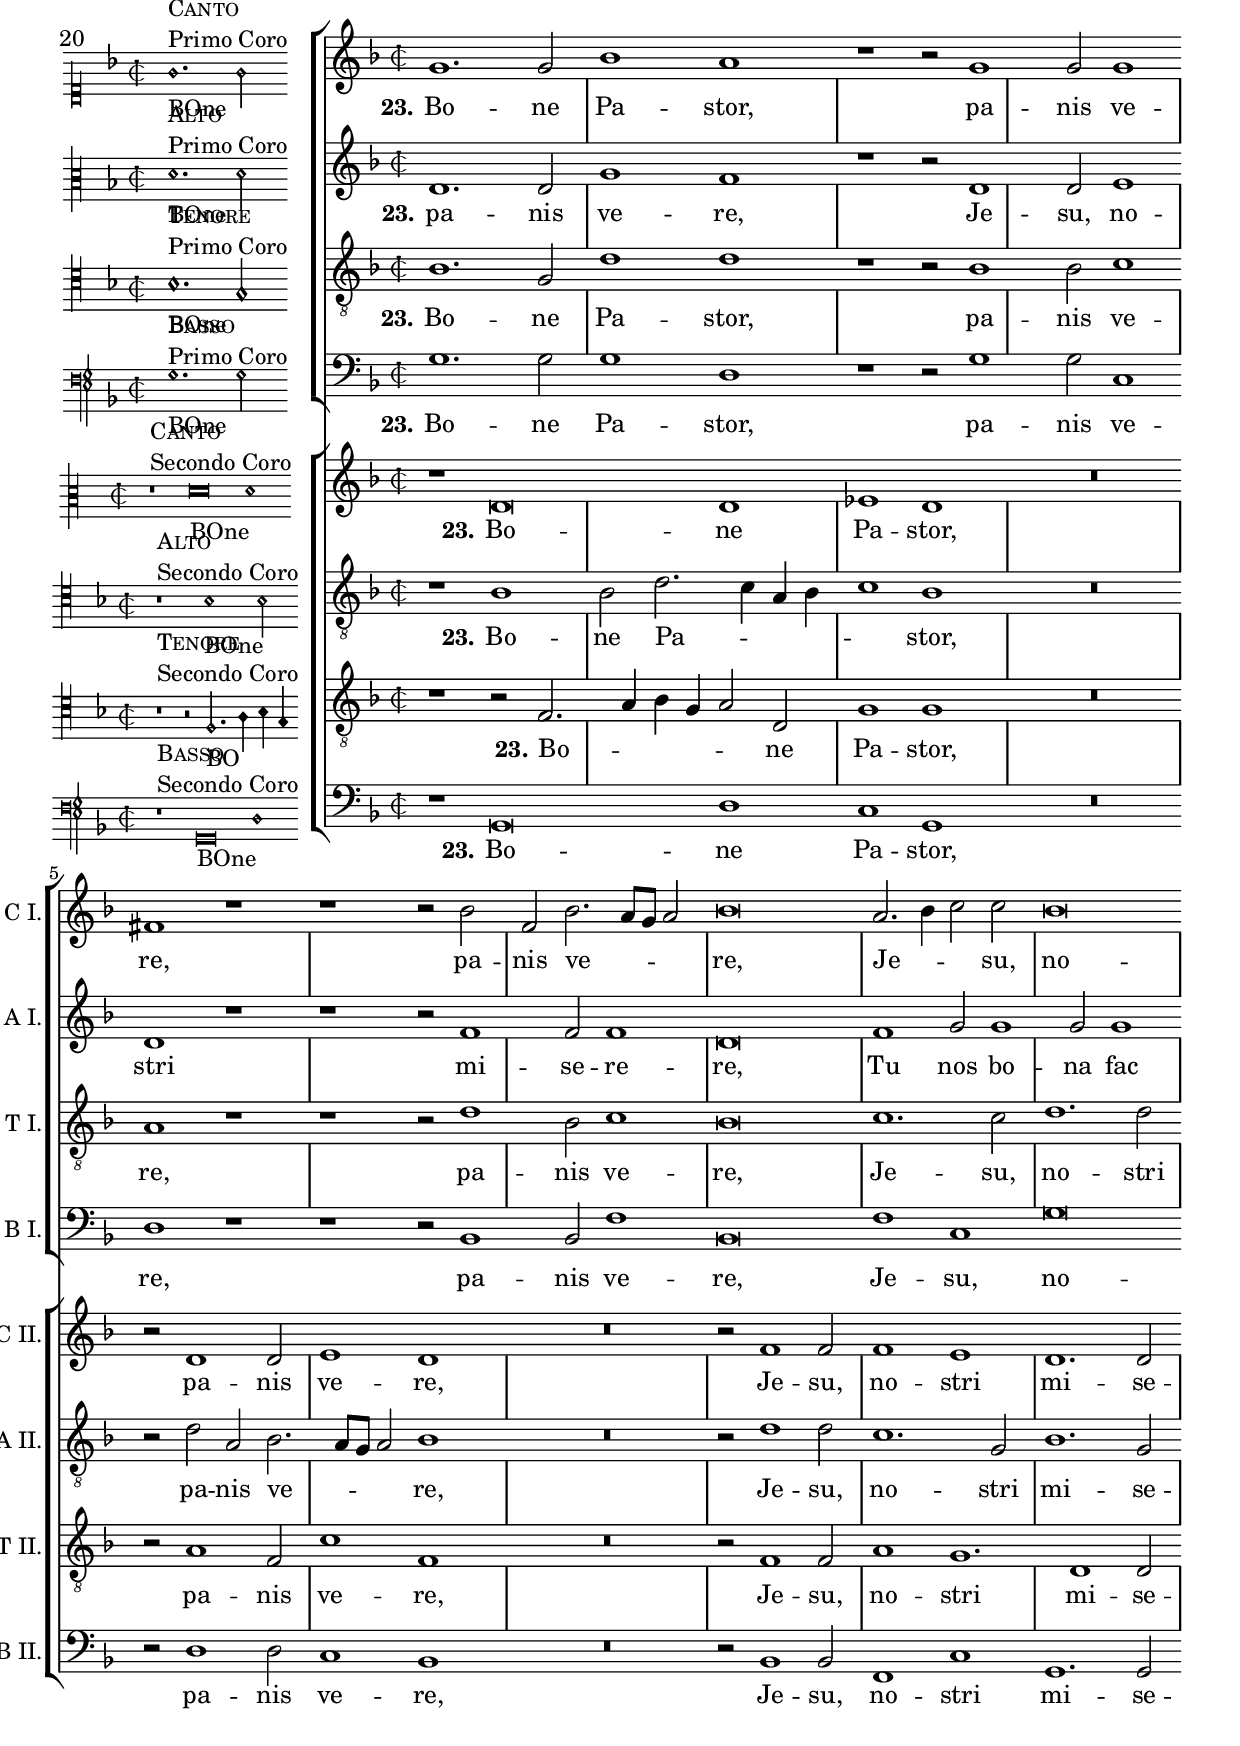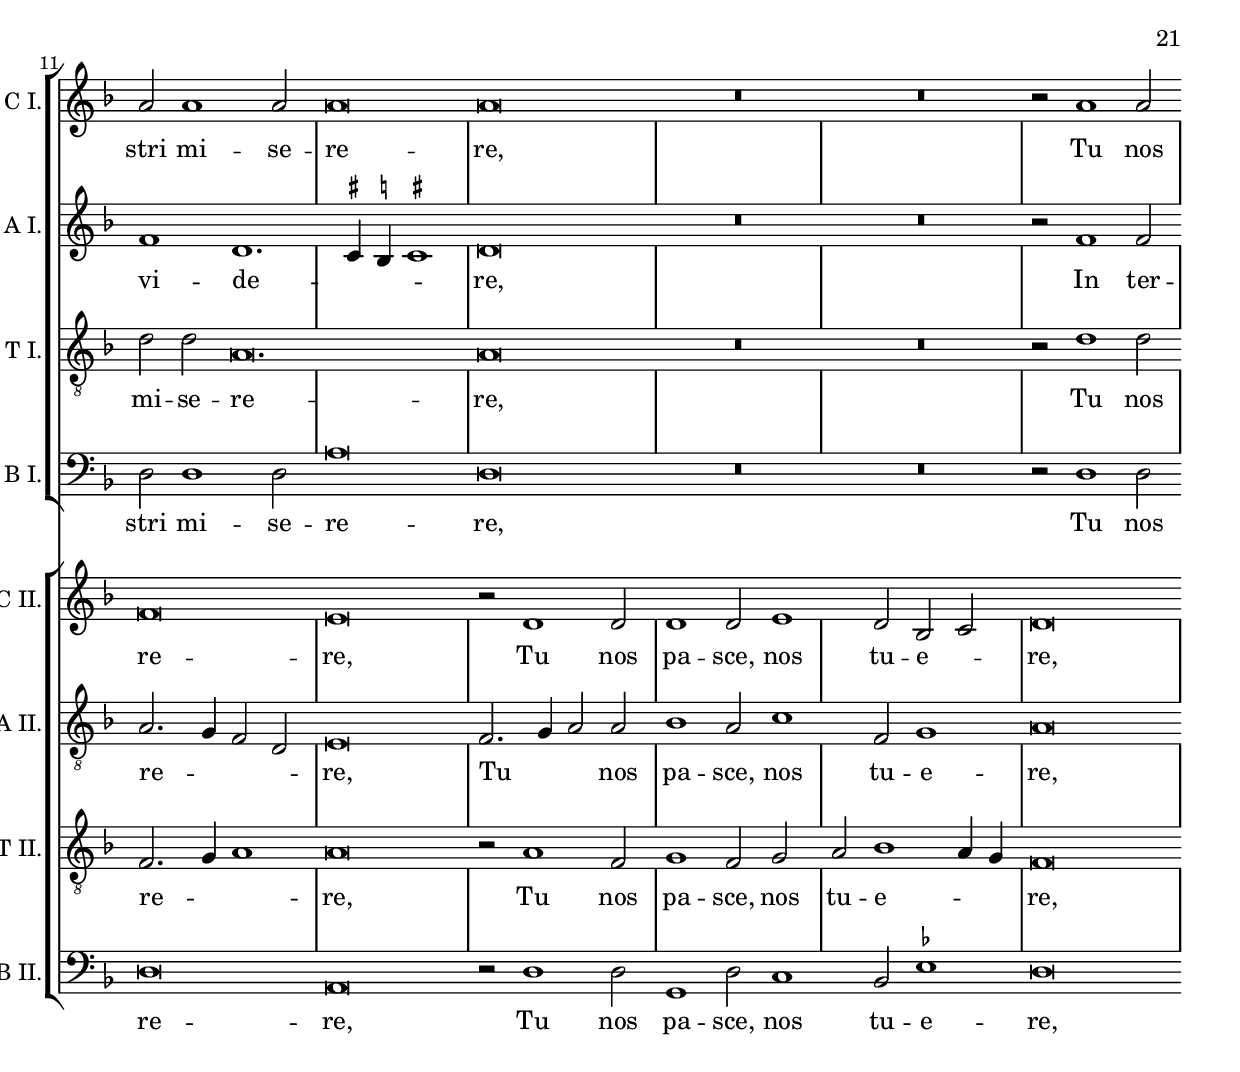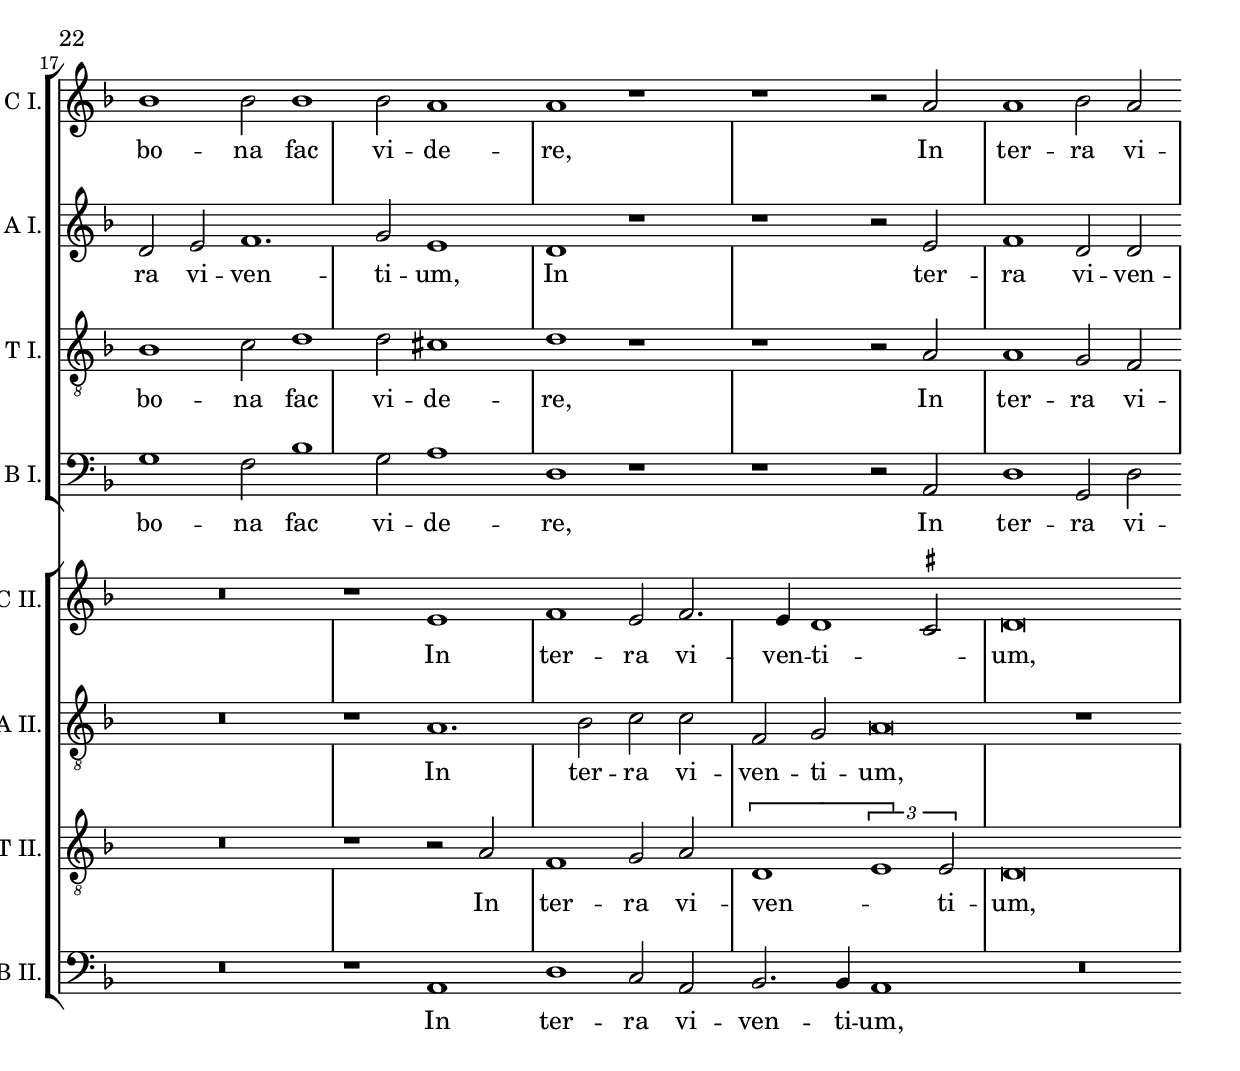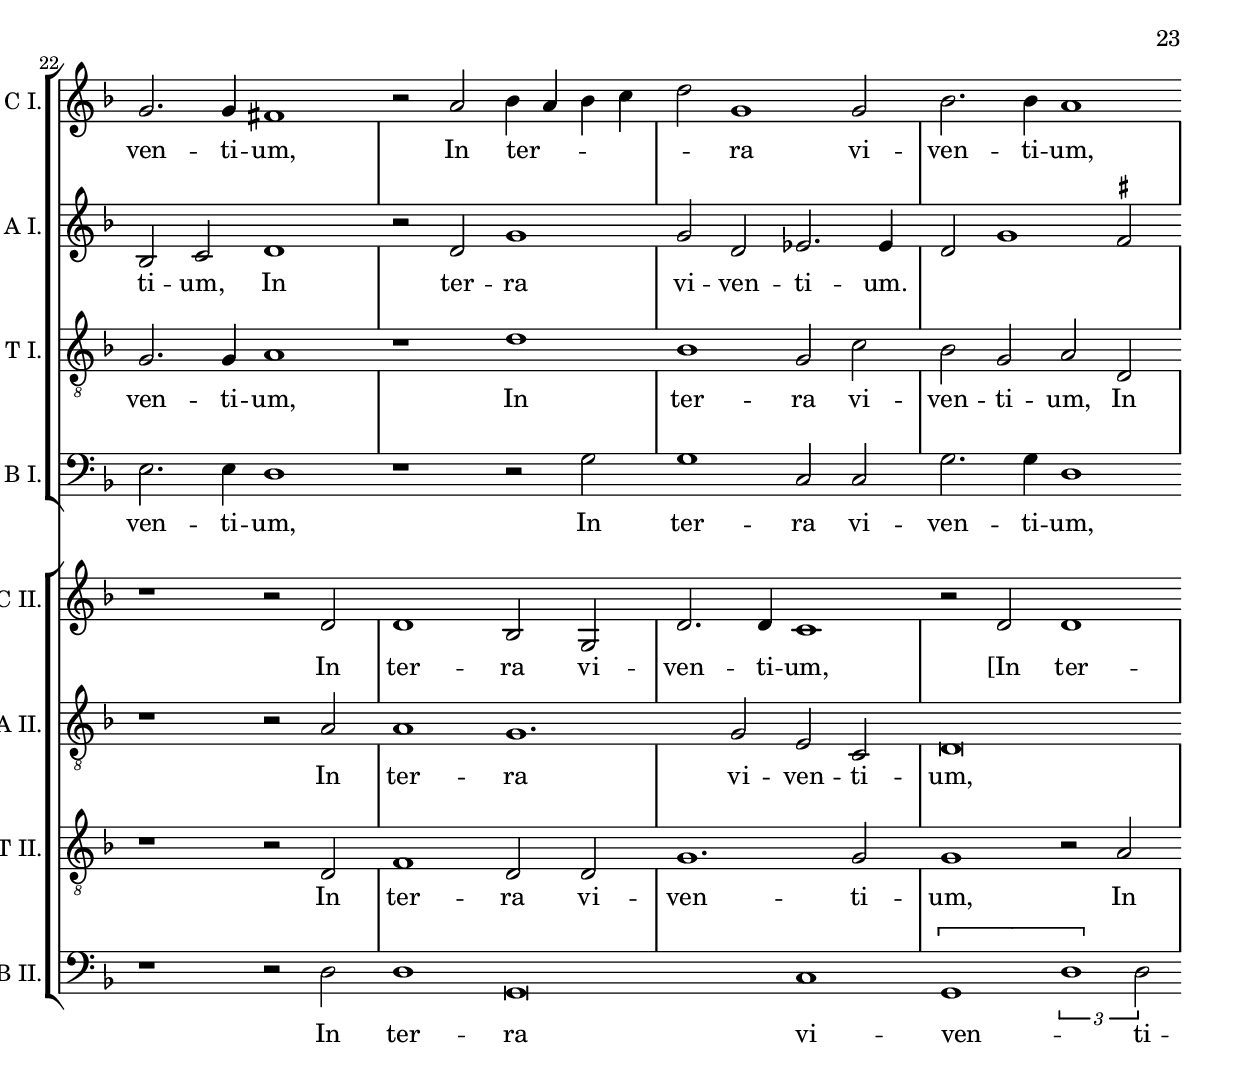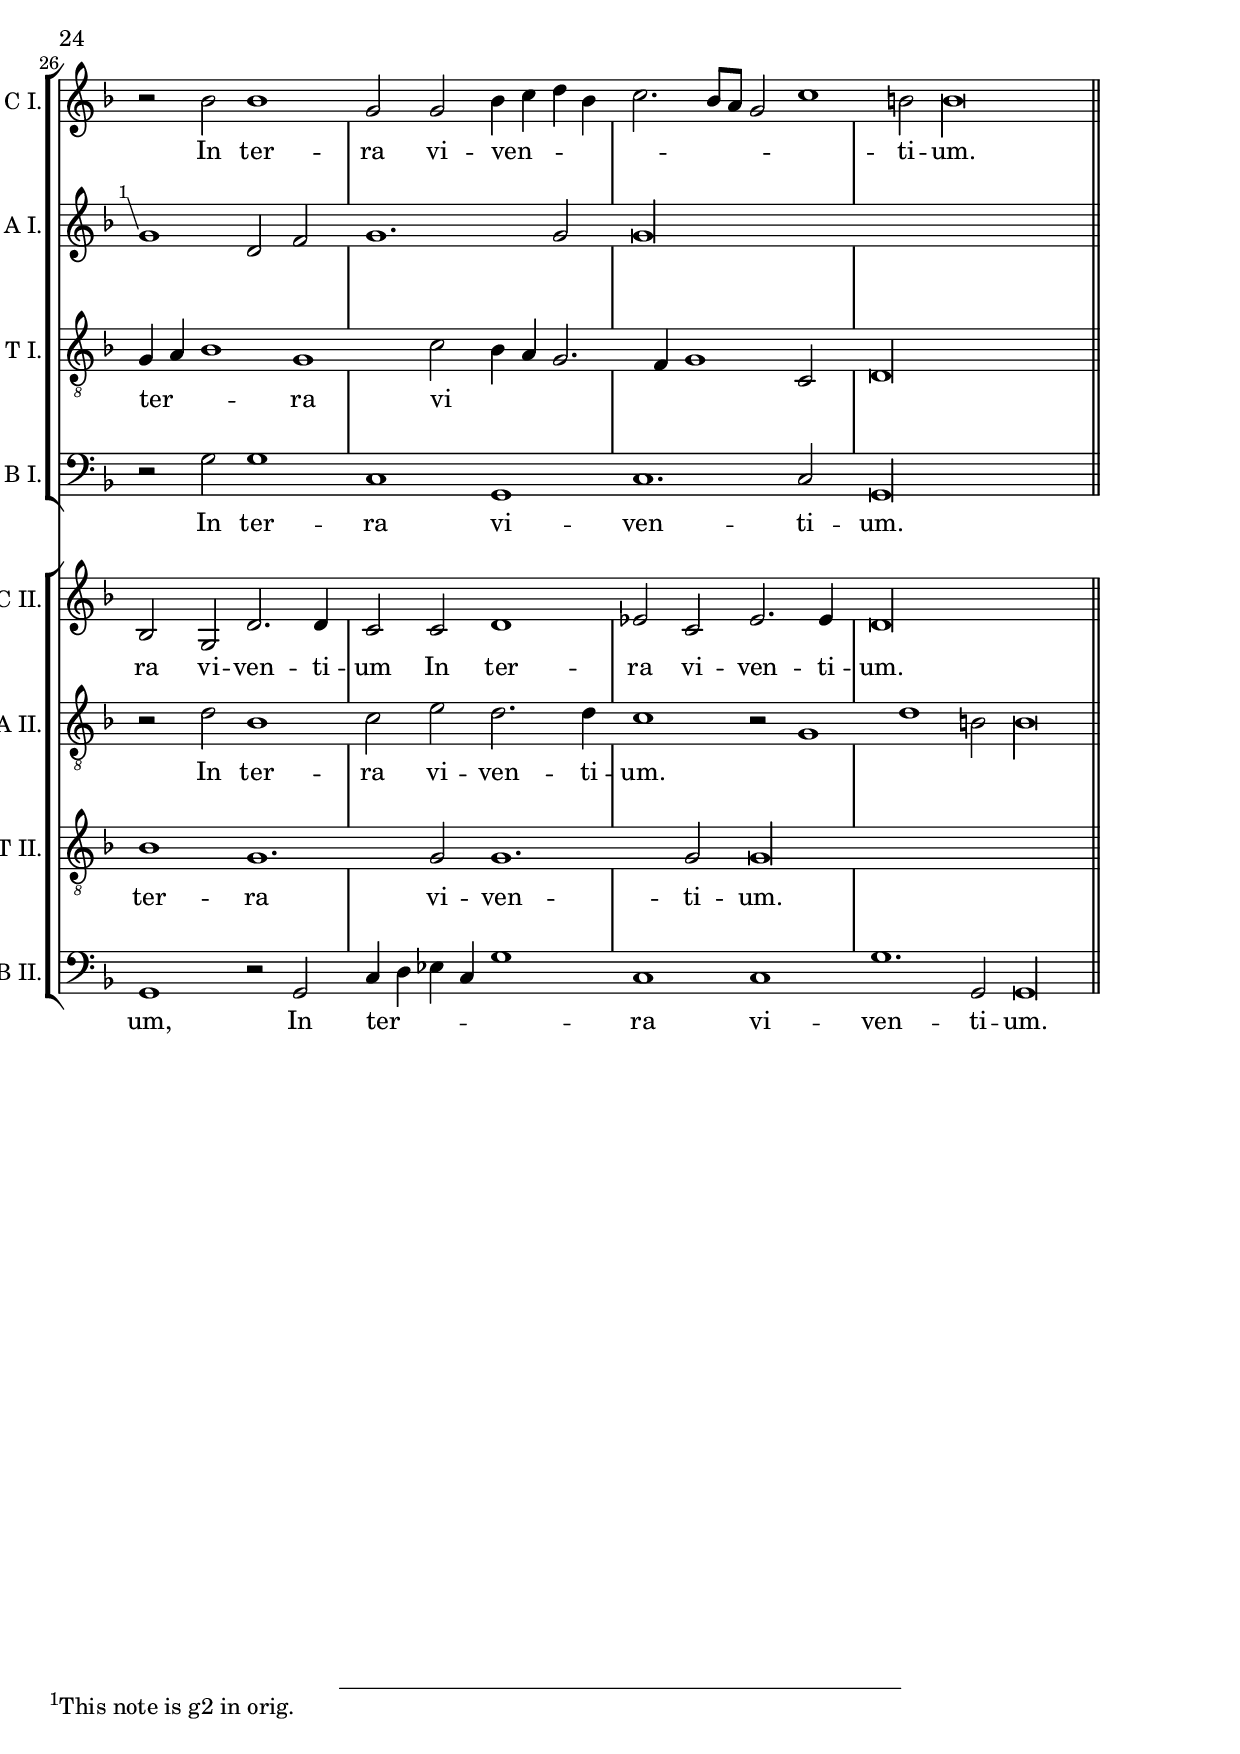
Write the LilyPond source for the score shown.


%%%%%%%%%%%%%%%%%%%%%%%%%%%%%%%%%%%%%%%%%%%%%%%%%%%%%%%%%%%%%%%%%%%
% This is a template based on the usual four part choir templater %
% where the voices have common lyrics at the the start but split  %
% to separate lyrics after a while.				  %
% This template is modyfied by AS from the one in the lilypond    %
% documentation.						  %
% This template is to be used for instance for fairly simple      %
% settings where the stanzas are set homophonicaly but twhere the %
% Chorus contains polyphony that require separate underlay for    %
% the different voices.						  %
%%%%%%%%%%%%%%%%%%%%%%%%%%%%%%%%%%%%%%%%%%%%%%%%%%%%%%%%%%%%%%%%%%%
\version "2.18.0"
\include "deutsch.ly"
ficta = \once \set suggestAccidentals =##t
%{
\header {
  dedication = "Nella processione del Santiss. Sacramento."
  title = \markup {
    \center-column {
      "Lauda Sion Salvatorem"
      %      "Wann er zu nacht"
      %      \vspace #0.5
    }
  }
  subtitle = ""
  composer = "Gio. Matteo Asola"
  arranger = "ed. Andreas Stenberg"
  poet = ""
  meter =""
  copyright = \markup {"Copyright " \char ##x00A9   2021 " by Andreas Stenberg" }
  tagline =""
}
%}
global = {
  \key f\major
}

sopMusic = \relative c'' {

  \set Score.tempoHideNote = ##t
  \tempo 1 = 68
  \time 2/2
  \set Timing.measureLength = #(ly:make-moment 4/2)
  \override Staff.BarLine.transparent = ##t
  r1 g1.
  g2 fis1
  g2 g2 b2 a1(
  g4 f4 g1)
  a1 r2 a1
  a2 b2 a2
  g2 f2 g1.(
  fis4 e4

  fis!1)
  g1 r2 \ficta fis2
  g1 a1
  r2 g2 fis1
  g1 r2 a2
  b1 a2 a2
  f2.( g4 a4 f4 b2.
  a4 g1) \ficta fis2
  \cadenzaOn
  g\longa
  \revert Staff.BarLine.transparent
  \bar "||"
  \cadenzaOff
}
sopWords = \lyricmode {
  Lau -- da, Si -- on, Sal -- va -- to -- rem,
  Lau -- da du -- cem et pa -- sto -- rem
  In hym -- nis,
  In hym -- nis,
  In hym -- nis et can -- ti -- cis.
}
altoMusic = \relative c' {
  \override Staff.BarLine.transparent = ##t
  d1. d2
  c1 d1
  d1 d2 f2.(
  e4 d4 c4 d1)
  e1 r2 f1
  f2 d2 f2
  es2 d2 b2( c2)

  d1 r2 d2
  c1 d1
  r2 b2 a1
  g2 d'2 d1
  b2 c2 d2.( c4
  b4 a4 b4 c4 d2) d2
  c2 a2 d1
  b2 c2 d2. d4
  h\longa
  \revert Staff.BarLine.transparent
}
altoWords = \lyricmode {
  Lau -- da, Si -- on, Sal -- va -- to -- rem,
  Lau -- da du -- cem et pa -- sto -- rem
  In hym -- nis,
  In hym -- nis,
  In hym -- nis et can -- ti -- cis.
  In hym -- nis et can -- ti -- cis.
}
tenorMusic = \relative c' {
  \clef "G_8"
  \override Staff.BarLine.transparent = ##t
  b1. b2
  g1 a1
  b1. c2
  d\breve
  c1 r2 c1
  d2 b2 c2
  c2 a2 \[g1(
  a1)\] d,1
  r2 g2

  a1
  g2 d'2 d2.( c4
  b1) a1
  r2 g2 fis1
  g2 g2 f2.( g4
  a4 b4 c2) f,2 f2
  \[g1( \tuplet 3/2 { a1)\] a2 }
  g\longa
  \revert Staff.BarLine.transparent
}
tenorWords = \lyricmode {
  Lau -- da, Si -- on, Sal -- va -- to -- rem,
  Lau -- da du -- cem et pa -- sto -- rem
  In hym -- nis,
  In hym -- nis,
  In hym -- nis,
  [In hym -- nis] et can -- ti -- cis.
}
bassMusic = \relative c {
  \override Staff.BarLine.transparent = ##t
  g'1. g2
  e1 d1
  g1. f2
  b\breve
  a1 r2 f1
  d2 g2 f2
  c2 d2 es1
  d1

  r2 d2
  \ficta es1 d1
  r2 g2 fis1
  g1 d1
  \ficta es1 d1
  r2 g,2 d'2. e4
  f1 d2 b2
  \ficta es1 d1
  g,\longa
  \revert Staff.BarLine.transparent
}
bassWords = \lyricmode {
  Lau -- da, Si -- on, Sal -- va -- to -- rem,
  Lau -- da du -- cem et pa -- sto -- rem
  In hym -- nis,
  In hym -- nis,
  In hym -- nis,
  [In hym -- nis] et can -- ti -- cis.
}
incipitDiscantus = \markup {
  \score {
    {
      %      \set Staff.instrumentName = #"Tenor "
      \override NoteHead.style = #'neomensural
      \override Rest.style = #'neomensural
      \override Staff.TimeSignature.style = #'mensural
      \cadenzaOn
      \clef "petrucci-c1"
      \key f\major
      \time 2/2
      \stemUp
      r1 ^\markup { \smallCaps"Canto"}
      g'1._"Lauda"
      g'2
    }
    \layout {
      \context {
        \Voice
        \remove "Ligature_bracket_engraver"
        \consists "Mensural_ligature_engraver"
      }
      line-width = 4.5\cm
    }
  }
}


incipitAltus = \markup {
  \score {
    {
      %      \set Staff.instrumentName = #"Tenor "
      \override NoteHead.style = #'neomensural
      \override Rest.style = #'neomensural
      \override Staff.TimeSignature.style = #'mensural
      \cadenzaOn
      \clef "petrucci-c3"
      \key f\major
      \time 2/2
      d'1.^\markup \smallCaps"Alto"_"Lauda"
      d'2
    }
    \layout {
      \context {
        \Voice
        \remove "Ligature_bracket_engraver"
        \consists "Mensural_ligature_engraver"
      }
      line-width = 4.5\cm
    }
  }
}


incipitTenor = \markup {
  \score {
    {
      %      \set Staff.instrumentName = #"Tenor "
      \override NoteHead.style = #'neomensural
      \override Rest.style = #'neomensural
      \override Staff.TimeSignature.style = #'mensural
      \cadenzaOn
      \clef "petrucci-c4"
      \key f\major
      \time 2/2
      b1.^\markup \smallCaps"Tenore" _"Lauda"
      b2
    }
    \layout {
      \context {
        \Voice
        \remove "Ligature_bracket_engraver"
        \consists "Mensural_ligature_engraver"
      }
      line-width = 5.0\cm
    }
  }
}
#(append! supported-clefs '(("mensural-f3" . ("clefs.mensural.f" 0 0))))

incipitBassus = \markup {
  \score {
    {
      %      \set Staff.instrumentName = #"Tenor "
      \override NoteHead.style = #'neomensural
      \override Rest.style = #'neomensural
      \override Staff.TimeSignature.style = #'mensural
      \cadenzaOn
      \clef "mensural-f"
      \key f\major
      \time 2/2
      g1.^\markup \smallCaps"Basso"_"Lauda"
      g2
    }
    \layout {
      \context {
        \Voice
        \remove "Ligature_bracket_engraver"
        \consists "Mensural_ligature_engraver"
      }
      line-width = 4.5\cm
    }
  }
}


\score {
  <<
    \new StaffGroup \with {
      \override VerticalAxisGroup.staff-staff-spacing = #'((basic-distance . 12))
    } <<
      \new Staff = treble <<
        \set Staff.instrumentName = \incipitDiscantus
        \new Voice = "sopranos" {
          \set  Staff.midiInstrument ="choir aahs"
          %	\voiceOne
          << \global \sopMusic >>
        }
      >>
      \new Lyrics = sopranos { s1 }

      \new Staff = "medius" <<
        \set Staff.instrumentName = \incipitAltus

        \new Voice = "altos" {
          %	\voiceTwo
          \set  Staff.midiInstrument ="choir aahs"
          << \global \altoMusic >>
        }
      >>

      \new Lyrics = "altos" { s1 }
      \new Staff = tenors <<
        \set Staff.instrumentName = \incipitTenor

        \clef "treble"
        \new Voice = "tenors" {
          \set  Staff.midiInstrument ="choir aahs"
          %	\voiceOne
          << \global \tenorMusic >>
        }
      >>
      \new Lyrics = "tenors" { s1 }

      \new Staff ="basses" {
        \set Staff.instrumentName = \incipitBassus

        \new Voice = "basses" {
          \set  Staff.midiInstrument ="choir aahs"
          \clef "bass"
          %	\voiceTwo
          << \global \bassMusic >>
        }
      }
    >>
    \new Lyrics = basses { s1 }

    \context Lyrics = sopranos \lyricsto sopranos \sopWords
    \context Lyrics = altos \lyricsto altos \altoWords
    \context Lyrics = tenors \lyricsto tenors \tenorWords
    \context Lyrics = basses \lyricsto basses \bassWords
  >>
  \layout {
    \context {
      \Score
      % no bars in staves
      %      \override BarLine.transparent = ##t

    }
    % the next three instructions keep the lyrics between the bar lines
    \context {
      \Lyrics
      \consists "Bar_engraver"
      \override BarLine.transparent = ##t
    }
    \context {
      \StaffGroup
      \consists "Separating_line_group_engraver"
    }
    \context {
      \Voice
      % no slurs
      \override Slur.transparent = ##t
      % Comment in the below "\remove" command to allow line
      % breaking also at those barlines where a note overlaps
      % into the next bar.  The command is commented out in this
      % short example score, but especially for large scores, you
      % will typically yield better line breaking and thus improve
      % overall spacing if you comment in the following command.
      %\remove "Forbid_line_break_engraver"
    }
    indent = 4.5\cm
  }

}
%% Vers 2 (Secondo Coro)
globalII = {
  \key f\major
}

sopMusicII = \relative c' {

  \set Score.tempoHideNote = ##t
  \tempo 1 = 68
  \time 4/4
  \set Timing.measureLength = #(ly:make-moment 4/2)
  \override Staff.BarLine.transparent = ##t
  R\breve*3
  d\breve
  b1 a1
  g1 d'1
  e2 d1( \ficta cis2)
  d\breve
  r2 e1 e2
  f1 f1
  g1. f2
  e2( d1 \ficta cis2)
  d1

  r2 d1
  d2 \[f1(
  e1)\] d1
  r2 d1 d2
  f1 e2 d1(
  c2) d1
  \cadenzaOn
  d\longa
  \revert Staff.BarLine.transparent
  \bar "||"
  \cadenzaOff
}
sopWordsII = \lyricmode {
  \set stanza = "2."
  Quan -- tum po -- ses, tan -- tum au -- de:
  Qui -- a ma -- jor om -- ni lau -- de,
  om -- ni lau -- de
  Nec lau -- da -- re suf -- fi -- cis.
}
altoMusicII = \relative c' {
  \clef "G_8"
  \override Staff.BarLine.transparent = ##t
  r1 d\breve
  b1
  \[a1( g1)\]
  d1 b'2.( c4
  d1.) a2
  b2.( a4 g4 f4 g1
  f2 \[g1
  a1)\] h1
  r2 c1 c2
  d1 c1

  d1. c2
  b2( a1 g2)
  a1 g1
  f2 g2( d2 d'1
  \ficta cis2) d1
  r2 a1 a2
  d1( c2) f,2
  g1 a1
  h\longa
  \revert Staff.BarLine.transparent
}
altoWordsII = \lyricmode {
  \set stanza = "2."
  Quan -- tum po -- ses, tan -- tum au -- de:
  Qui -- a ma -- jor om -- ni lau -- de,
  om -- ni lau -- de
  Nec lau -- da -- re suf -- fi -- cis.
}
tenorMusicII = \relative c' {
  \clef "G_8"
  \override Staff.BarLine.transparent = ##t
  R\breve
  r1 d\breve
  b1
  a1 g1
  r2 g1 f2
  g2.( a4 b1)
  c2 b2.( a4 g1
  \ficta fis2) g1
  r2 g1 g2
  \[b1( a1)\]
  g1

  r1
  r1 r2 g1
  \ficta fis2 b1
  a2 b2.( a4) f2
  g2( a2) d,1
  r2 f1 f2
  b1 g2 b2.(
  a4 g1) \ficta fis2
  g\longa
  \revert Staff.BarLine.transparent
}
tenorWordsII = \lyricmode {
  \set stanza = "2."
  Quan -- tum po -- ses, tan -- tum au -- de, au -- de:
  Qui -- a ma -- jor,
  Qui -- a ma -- jor om -- ni lau -- de,
  Nec lau -- da -- re suf -- fi -- cis.
}
bassMusicII = \relative c {
  \override Staff.BarLine.transparent = ##t
  g'\breve
  fis1 g1
  d1 r2 g1
  \ficta fis2 g\breve
  d1
  r2 g,2.( a4 b4 g4
  c2) d2 \[e1(
  d1)\] g,1
  r2 c1 c2
  b1

  f'1
  b1.( a2
  g2) f2 e1
  d1 r1
  R\breve*2
  r2 d1 d2
  b1( c2) b2
  es1 d1
  g,\longa
  \revert Staff.BarLine.transparent
}
bassWordsII = \lyricmode {
  \set stanza = "2."
  Quan -- tum po -- ses,
  Quan -- tum po -- ses, tan -- tum au -- de:
  Qui -- a ma -- jor om -- ni lau -- de,
  Nec lau -- da -- re suf -- fi -- cis.
}
incipitDiscantusII = \markup {
  \score {
    {
      %      \set Staff.instrumentName = #"Tenor "
      \override NoteHead.style = #'neomensural
      \override Rest.style = #'neomensural
      \override Staff.TimeSignature.style = #'mensural
      \cadenzaOn
      \clef "petrucci-c3"
      \key f \major
      \time 2/2

      r\longa ^\markup { \smallCaps"Canto"}
      r\breve_"Quantû"
      d'\breve b1
    }
    \layout {
      \context {
        \Voice
        \remove "Ligature_bracket_engraver"
        \consists "Mensural_ligature_engraver"
      }
      line-width = 4.5\cm
    }
  }
}


incipitAltusII = \markup {
  \score {
    {
      %      \set Staff.instrumentName = #"Tenor "
      \override NoteHead.style = #'neomensural
      \override Rest.style = #'neomensural
      \override Staff.TimeSignature.style = #'mensural
      \cadenzaOn
      \clef "petrucci-c4"
      \key f\major
      \time 4/4
      r1^\markup \smallCaps"Altus"
      d'\breve_"Qvantû"
      d'1
    }
    \layout {
      \context {
        \Voice
        \remove "Ligature_bracket_engraver"
        \consists "Mensural_ligature_engraver"
      }
      line-width = 4.5\cm
    }
  }
}


incipitTenorII = \markup {
  \score {
    {
      %      \set Staff.instrumentName = #"Tenor "
      \override NoteHead.style = #'neomensural
      \override Rest.style = #'neomensural
      \override Staff.TimeSignature.style = #'mensural
      \cadenzaOn
      \clef "petrucci-c4"
      \key f\major
      \time 4/4
      r\breve ^\markup \smallCaps"Tenore"
      r1 d'\breve_"Qvantû"
      b1
    }
    \layout {
      \context {
        \Voice
        \remove "Ligature_bracket_engraver"
        \consists "Mensural_ligature_engraver"
      }
      line-width = 5.0\cm
    }
  }
}
#(append! supported-clefs '(("mensural-f3" . ("clefs.mensural.f" 0 0))))

incipitBassusII = \markup {
  \score {
    {
      %      \set Staff.instrumentName = #"Tenor "
      \override NoteHead.style = #'neomensural
      \override Rest.style = #'neomensural
      \override Staff.TimeSignature.style = #'mensural
      \cadenzaOn
      \clef "petrucci-f"
      \key f\major
      \time 2/2
      g\breve^\markup \smallCaps"Basso"_"QUantû"
      fis1
    }
    \layout {
      \context {
        \Voice
        \remove "Ligature_bracket_engraver"
        \consists "Mensural_ligature_engraver"
      }
      line-width = 4.5\cm
    }
  }
}


\score {
  <<
    \new StaffGroup \with {
      \override VerticalAxisGroup.staff-staff-spacing = #'((basic-distance . 12))
    } <<
      \new Staff = treble <<
        \set Staff.instrumentName = \incipitDiscantusII
        \new Voice = "sopranos" {
          \set  Staff.midiInstrument ="choir aahs"
          %	\voiceOne
          << \globalII \sopMusicII >>
        }
      >>
      \new Lyrics = sopranos { s1 }

      \new Staff = "medius" <<
        \set Staff.instrumentName = \incipitAltusII

        \new Voice = "altos" {
          %	\voiceTwo
          \set  Staff.midiInstrument ="choir aahs"
          << \globalII \altoMusicII >>
        }
      >>

      \new Lyrics = "altos" { s1 }
      \new Staff = tenors <<
        \set Staff.instrumentName = \incipitTenorII

        \clef "treble"
        \new Voice = "tenors" {
          \set  Staff.midiInstrument ="choir aahs"
          %	\voiceOne
          << \globalII \tenorMusicII >>
        }
      >>
      \new Lyrics = "tenors" { s1 }

      \new Staff ="basses" {
        \set Staff.instrumentName = \incipitBassusII

        \new Voice = "basses" {
          \set  Staff.midiInstrument ="choir aahs"
          \clef "bass"
          %	\voiceTwo
          << \globalII \bassMusicII >>
        }
      }
    >>
    \new Lyrics = basses { s1 }

    \context Lyrics = sopranos \lyricsto sopranos \sopWordsII
    \context Lyrics = altos \lyricsto altos \altoWordsII
    \context Lyrics = tenors \lyricsto tenors \tenorWordsII
    \context Lyrics = basses \lyricsto basses \bassWordsII
  >>
  \layout {
    \context {
      \Score
      % no bars in staves
      %      \override BarLine.transparent = ##t

    }
    % the next three instructions keep the lyrics between the bar lines
    \context {
      \Lyrics
      \consists "Bar_engraver"
      \override BarLine.transparent = ##t
    }
    \context {
      \StaffGroup
      \consists "Separating_line_group_engraver"
    }
    \context {
      \Voice
      % no slurs
      \override Slur.transparent = ##t
      % Comment in the below "\remove" command to allow line
      % breaking also at those barlines where a note overlaps
      % into the next bar.  The command is commented out in this
      % short example score, but especially for large scores, you
      % will typically yield better line breaking and thus improve
      % overall spacing if you comment in the following command.
      %\remove "Forbid_line_break_engraver"
    }
    indent = 4.5\cm
  }
  \header {
    piece = \markup {
      \column {
        \italic "Secondo Coro. A Voce pari."
        \vspace #0.5
      }
    }
  }

}
%% Third verse
globalIII= {
  \key f\major
}

sopMusicIII= \relative c'' {

  \set Score.tempoHideNote = ##t
  \tempo 1 = 68
  \time 4/4
  \set Timing.measureLength = #(ly:make-moment 4/2)
  \override Staff.BarLine.transparent = ##t
  g1. \ficta fis2
  g2 a2 b1.
  a2 g1
  fis 1 r2 a1
  g2 a2. a4
  a2 g2 a1
  a1 r2 g1
  g2 g1
  a1 a2 a1
  g2. e4 g1(
  \ficta fis2) g2 g1
  g2 a1
  \[g1( fis1)\]
  g1. g2
  \cadenzaOn
  fis\longa
  \revert Staff.BarLine.transparent
  \bar "||"
  \cadenzaOff
}
sopWordsIII= \lyricmode {
  \set stanza = "3."
  Lau -- dis the -- ma spe -- ci -- a -- lis,
  Pa -- nis vi -- vus et vi -- ta -- lis
  Ho -- di -- e,
  Ho -- di -- e pro -- po -- ni -- tur,
  Ho -- di -- e pro -- po -- ni -- tur;
}
altoMusicIII= \relative c' {
  \override Staff.BarLine.transparent = ##t
  d1. d2
  d2 f2 f1
  b,2 d1( c2)
  d1 r2 f1
  d2 f2 f2
  e2 d2 e1
  fis1 d1.
  d2 e1
  f1. f2

  e2 d2 e2.( d4
  c2) c2 d2  e1
  e2 f1.
  e2 d1. d2
  d\longa*5/4
  \revert Staff.BarLine.transparent
}
altoWordsIII= \lyricmode {
  \set stanza = "3."
  Lau -- dis the -- ma spe -- ci -- a -- lis,
  Pa -- nis vi -- vus et vi -- ta -- lis
  Ho -- di -- e,
  Ho -- di -- e pro -- po -- ni -- tur,
  Ho -- di -- e pro -- po -- ni -- tur;
}
tenorMusicIII= \relative c' {
  \clef "G_8"
  \override Staff.BarLine.transparent = ##t
  b1. a2
  b2 c2 d1.
  a2( b2) g2
  a1 r2 d1
  b2 c2 d2
  c2 d4 d2( \ficta cis8 \ficta h8 \ficta cis!2)
  d1 h1.
  \ficta h2

  c1
  f,1. f2
  a2 b2 c2.( b4
  a2) a2 g2 c1
  c2 c1.
  c2 \[a1(
  b1.)\] b2
  a\longa
  \revert Staff.BarLine.transparent
}
tenorWordsIII= \lyricmode {
  \set stanza = "3."
  Lau -- dis the -- ma spe -- ci -- a -- lis,
  Pa -- nis vi -- vus et vi -- ta -- lis
  Ho -- di -- e,
  Ho -- di -- e pro -- po -- ni -- tur,
  Ho -- di -- e pro -- po -- ni -- tur;
}
bassMusicIII= \relative c {
  \override Staff.BarLine.transparent = ##t
  g'1. d2
  g2 f2 b2.( a4
  g2) f2 es1
  d1 r2 d1
  g2 f2 d2
  a'2 b2 a1
  d,1

  g1.
  g2 c,1
  R\breve*2
  r1 r2 c1
  c2 f1
  \[c1( d1)\]
  g,1. g2
  d'\longa
  \revert Staff.BarLine.transparent
}
bassWordsIII= \lyricmode {
  \set stanza = "3."
  Lau -- dis the -- ma spe -- ci -- a -- lis,
  Pa -- nis vi -- vus et vi -- ta -- lis
  Ho -- di -- e,
  Ho -- di -- e pro -- po -- ni -- tur;
}
incipitDiscantusIII= \markup {
  \score {
    {
      %      \set Staff.instrumentName = #"Tenor "
      \override NoteHead.style = #'neomensural
      \override Rest.style = #'neomensural
      \override Staff.TimeSignature.style = #'mensural
      \cadenzaOn
      \clef "petrucci-c1"
      \key f \major
      \time 2/2

      g'1.^\markup { \smallCaps"Canto"} _"LAudis"
      f'2
    }
    \layout {
      \context {
        \Voice
        \remove "Ligature_bracket_engraver"
        \consists "Mensural_ligature_engraver"
      }
      line-width = 4.5\cm
    }
  }
}


incipitAltusIII= \markup {
  \score {
    {
      %      \set Staff.instrumentName = #"Tenor "
      \override NoteHead.style = #'neomensural
      \override Rest.style = #'neomensural
      \override Staff.TimeSignature.style = #'mensural
      \cadenzaOn
      \clef "petrucci-c1"
      \key f\major
      \time 4/4
      d'1.^\markup \smallCaps"Alto"_"LAudis "
      d'2
    }
    \layout {
      \context {
        \Voice
        \remove "Ligature_bracket_engraver"
        \consists "Mensural_ligature_engraver"
      }
      line-width = 4.5\cm
    }
  }
}


incipitTenorIII= \markup {
  \score {
    {
      %      \set Staff.instrumentName = #"Tenor "
      \override NoteHead.style = #'neomensural
      \override Rest.style = #'neomensural
      \override Staff.TimeSignature.style = #'mensural
      \cadenzaOn
      \clef "petrucci-c2"
      \key f\major
      \time 4/4
      b1.^\markup \smallCaps"Tenore" _"LAudis"
      a2
    }
    \layout {
      \context {
        \Voice
        \remove "Ligature_bracket_engraver"
        \consists "Mensural_ligature_engraver"
      }
      line-width = 5.0\cm
    }
  }
}
#(append! supported-clefs '(("mensural-f3" . ("clefs.mensural.f" 0 0))))

incipitBassusIII= \markup {
  \score {
    {
      %      \set Staff.instrumentName = #"Tenor "
      \override NoteHead.style = #'neomensural
      \override Rest.style = #'neomensural
      \override Staff.TimeSignature.style = #'mensural
      \cadenzaOn
      \clef "petrucci-f"
      \key f\major
      \time 2/2
      g1.^\markup \smallCaps"Basso"_"LAudis"
      d2
    }
    \layout {
      \context {
        \Voice
        \remove "Ligature_bracket_engraver"
        \consists "Mensural_ligature_engraver"
      }
      line-width = 4.5\cm
    }
  }
}


\score {
  <<
    \new StaffGroup \with {
      \override VerticalAxisGroup.staff-staff-spacing = #'((basic-distance . 12))
    } <<
      \new Staff = treble <<
        \set Staff.instrumentName = \incipitDiscantusIII
        \new Voice = "sopranos" {
          \set  Staff.midiInstrument ="choir aahs"
          %	\voiceOne
          << \globalIII\sopMusicIII>>
        }
      >>
      \new Lyrics = sopranos { s1 }

      \new Staff = "medius" <<
        \set Staff.instrumentName = \incipitAltusIII

        \new Voice = "altos" {
          %	\voiceTwo
          \set  Staff.midiInstrument ="choir aahs"
          << \globalIII\altoMusicIII>>
        }
      >>

      \new Lyrics = "altos" { s1 }
      \new Staff = tenors <<
        \set Staff.instrumentName = \incipitTenorIII

        \clef "treble"
        \new Voice = "tenors" {
          \set  Staff.midiInstrument ="choir aahs"
          %	\voiceOne
          << \globalIII\tenorMusicIII>>
        }
      >>
      \new Lyrics = "tenors" { s1 }

      \new Staff ="basses" {
        \set Staff.instrumentName = \incipitBassusIII

        \new Voice = "basses" {
          \set  Staff.midiInstrument ="choir aahs"
          \clef "bass"
          %	\voiceTwo
          << \globalIII\bassMusicIII>>
        }
      }
    >>
    \new Lyrics = basses { s1 }

    \context Lyrics = sopranos \lyricsto sopranos \sopWordsIII
    \context Lyrics = altos \lyricsto altos \altoWordsIII
    \context Lyrics = tenors \lyricsto tenors \tenorWordsIII
    \context Lyrics = basses \lyricsto basses \bassWordsIII
  >>
  \layout {
    \context {
      \Score
      % no bars in staves
      %      \override BarLine.transparent = ##t

    }
    % the next three instructions keep the lyrics between the bar lines
    \context {
      \Lyrics
      \consists "Bar_engraver"
      \override BarLine.transparent = ##t
    }
    \context {
      \StaffGroup
      \consists "Separating_line_group_engraver"
    }
    \context {
      \Voice
      % no slurs
      \override Slur.transparent = ##t
      % Comment in the below "\remove" command to allow line
      % breaking also at those barlines where a note overlaps
      % into the next bar.  The command is commented out in this
      % short example score, but especially for large scores, you
      % will typically yield better line breaking and thus improve
      % overall spacing if you comment in the following command.
      %\remove "Forbid_line_break_engraver"
    }
    indent = 4.5\cm
  }
  \header {
    piece = \markup {
      \column {
        \italic "[Primo Coro]"
        \vspace #0.5
      }
    }
  }

}

%% fourth verse
globalIIII= {
  \key f\major
}

sopMusicIIII= \relative c' {

  \set Score.tempoHideNote = ##t
  \tempo 1 = 68
  \time 4/4
  \set Timing.measureLength = #(ly:make-moment 4/2)
  \override Staff.BarLine.transparent = ##t
  d1. d2
  f1 e1
  d4( e4 f4 d4 e2) c2
  f\breve
  e1 r2 f1
  f2 f1
  f2 \[e1( f1)\]
  e2 d1
  cis1

  r2 d1
  d2 f2 e2.
  d4 d1( \ficta cis2)
  d2 f1 f2
  f1 e1
  d1. d2
  \cadenzaOn
  d\longa
  \revert Staff.BarLine.transparent
  \bar "||"
  \cadenzaOff
}
sopWordsIIII= \lyricmode {
  \set stanza = "4."
  Quem in sa -- cræ men -- sa cœ -- næ
  Tur -- bæ fra -- trum du -- o -- de -- næ
  Da -- tum non am -- bi -- gi -- tur,
  Da -- tum non am -- bi -- gi -- tur.
}
altoMusicIIII= \relative c' {
  \clef "G_8"
  \override Staff.BarLine.transparent = ##t
  a1. a2
  d1 c1
  a2.( b4 c1)
  a2 c1( \ficta h2)
  c1 \parenthesize r2 d1
  d2 c1 d2
  c1 a2 b4( a4

  a1 g2) a1
  r2 a1 a2
  d2 c2 a2( b1)
  g2 a2
  d1 d2
  c1. c2
  b2( a4 g4 a2) a2
  h\longa

  \revert Staff.BarLine.transparent
}
altoWordsIIII= \lyricmode {
  \set stanza = "4."
  Quem in sa -- cræ men -- sa cœ -- næ
  Tur -- bæ fra -- trum du -- o -- de -- næ
  Da -- tum non am -- bi -- gi -- tur,
  Da -- tum non am -- bi -- gi -- tur.
}
tenorMusicIIII= \relative c' {
  \clef "G_8"
  \override Staff.BarLine.transparent = ##t
  fis,1. fis2
  a1 a1
  f1 g2 a2.(
  g4 f4 e4 f1)
  g1 r2 b1
  b2 a1 b2
  g2 a4( g4 f4 e4
  d2
  e2 f2) d2
  e1 r2 f1
  f2 b2 g2
  \[f1( \tuplet 3/2 { g1)\] g2 }
  f2 b1 b2
  a1 g2 g1(
  fis4 e4 fis!2) fis2
  g\longa
  \revert Staff.BarLine.transparent
}
tenorWordsIIII= \lyricmode {
  \set stanza = "4."
  Quem in sa -- cræ men -- sa cœ -- næ
  Tur -- bæ fra -- trum du -- o -- de -- næ
  Da -- tum non am -- bi -- gi -- tur,
  Da -- tum non am -- bi -- gi -- tur.
}
bassMusicIIII= \relative c {
  \override Staff.BarLine.transparent = ##t
  d1. d2
  d1 a1
  d1 c2 f2.(
  e4 d4 c4 d1)
  c1 r2 b1
  b2 f'1
  b,2 c1 d1
  c2( b1)
  a1

  r2 d1
  d2 b2 c2
  \[d1( \tuplet 3/2 { e1)\] e2 }
  d2 b1 b2
  f'1 c1
  d1. d2
  g,\longa


  \revert Staff.BarLine.transparent
}
bassWordsIIII= \lyricmode {
  \set stanza = "4."
  Quem in sa -- cræ men -- sa cœ -- næ
  Tur -- bæ fra -- trum du -- o -- de -- næ
  Da -- tum non am -- bi -- gi -- tur,
  Da -- tum non am -- bi -- gi -- tur.
}
incipitDiscantusIIII= \markup {
  \score {
    {
      %      \set Staff.instrumentName = #"Tenor "
      \override NoteHead.style = #'neomensural
      \override Rest.style = #'neomensural
      \override Staff.TimeSignature.style = #'mensural
      \cadenzaOn
      \clef "petrucci-c3"
      \key f \major
      \time 2/2

      d'1. ^\markup { \smallCaps"Canto"} _"Quem in "
      d'2
    }
    \layout {
      \context {
        \Voice
        \remove "Ligature_bracket_engraver"
        \consists "Mensural_ligature_engraver"
      }
      line-width = 4.5\cm
    }
  }
}


incipitAltusIIII= \markup {
  \score {
    {
      %      \set Staff.instrumentName = #"Tenor "
      \override NoteHead.style = #'neomensural
      \override Rest.style = #'neomensural
      \override Staff.TimeSignature.style = #'mensural
      \cadenzaOn
      \clef "petrucci-c4"
      \key f\major
      \time 4/4
      a1.^\markup \smallCaps"Alto"_"QVem in"
      a2
    }
    \layout {
      \context {
        \Voice
        \remove "Ligature_bracket_engraver"
        \consists "Mensural_ligature_engraver"
      }
      line-width = 4.5\cm
    }
  }
}


incipitTenorIIII= \markup {
  \score {
    {
      %      \set Staff.instrumentName = #"Tenor "
      \override NoteHead.style = #'neomensural
      \override Rest.style = #'neomensural
      \override Staff.TimeSignature.style = #'mensural
      \cadenzaOn
      \clef "petrucci-c4"
      \key f\major
      \time 4/4
      fis1.^\markup \smallCaps"Tenore" _"QVem in"
      fis2
    }
    \layout {
      \context {
        \Voice
        \remove "Ligature_bracket_engraver"
        \consists "Mensural_ligature_engraver"
      }
      line-width = 5.0\cm
    }
  }
}
#(append! supported-clefs '(("mensural-f3" . ("clefs.mensural.f" 0 0))))

incipitBassusIIII= \markup {
  \score {
    {
      %      \set Staff.instrumentName = #"Tenor "
      \override NoteHead.style = #'neomensural
      \override Rest.style = #'neomensural
      \override Staff.TimeSignature.style = #'mensural
      \cadenzaOn
      \clef "petrucci-f"
      \key f\major
      \time 2/2
      d1.^\markup \smallCaps"Basso"_"QVem in"
      d2
    }
    \layout {
      \context {
        \Voice
        \remove "Ligature_bracket_engraver"
        \consists "Mensural_ligature_engraver"
      }
      line-width = 4.5\cm
    }
  }
}


\score {
  <<
    \new StaffGroup \with {
      \override VerticalAxisGroup.staff-staff-spacing = #'((basic-distance . 12))
    } <<
      \new Staff = treble <<
        \set Staff.instrumentName = \incipitDiscantusIIII
        \new Voice = "sopranos" {
          \set  Staff.midiInstrument ="choir aahs"
          %	\voiceOne
          << \globalIIII\sopMusicIIII>>
        }
      >>
      \new Lyrics = sopranos { s1 }

      \new Staff = "medius" <<
        \set Staff.instrumentName = \incipitAltusIIII

        \new Voice = "altos" {
          %	\voiceTwo
          \set  Staff.midiInstrument ="choir aahs"
          << \globalIIII\altoMusicIIII>>
        }
      >>

      \new Lyrics = "altos" { s1 }
      \new Staff = tenors <<
        \set Staff.instrumentName = \incipitTenorIIII

        \clef "treble"
        \new Voice = "tenors" {
          \set  Staff.midiInstrument ="choir aahs"
          %	\voiceOne
          << \globalIIII\tenorMusicIIII>>
        }
      >>
      \new Lyrics = "tenors" { s1 }

      \new Staff ="basses" {
        \set Staff.instrumentName = \incipitBassusIIII

        \new Voice = "basses" {
          \set  Staff.midiInstrument ="choir aahs"
          \clef "bass"
          %	\voiceTwo
          << \globalIIII\bassMusicIIII>>
        }
      }
    >>
    \new Lyrics = basses { s1 }

    \context Lyrics = sopranos \lyricsto sopranos \sopWordsIIII
    \context Lyrics = altos \lyricsto altos \altoWordsIIII
    \context Lyrics = tenors \lyricsto tenors \tenorWordsIIII
    \context Lyrics = basses \lyricsto basses \bassWordsIIII
  >>
  \layout {
    \context {
      \Score
      % no bars in staves
      %      \override BarLine.transparent = ##t

    }
    % the next three instructions keep the lyrics between the bar lines
    \context {
      \Lyrics
      \consists "Bar_engraver"
      \override BarLine.transparent = ##t
    }
    \context {
      \StaffGroup
      \consists "Separating_line_group_engraver"
    }
    \context {
      \Voice
      % no slurs
      \override Slur.transparent = ##t
      % Comment in the below "\remove" command to allow line
      % breaking also at those barlines where a note overlaps
      % into the next bar.  The command is commented out in this
      % short example score, but especially for large scores, you
      % will typically yield better line breaking and thus improve
      % overall spacing if you comment in the following command.
      %\remove "Forbid_line_break_engraver"
    }
    indent = 4.5\cm
  }
  \header {
    piece = \markup {
      \column {
        \italic "[Secondo Coro]"
        \vspace #0.5
      }
    }
  }

}

%% Fifth verse

globalV= {
  \key f\major
}

sopMusicV= \relative c'' {

  \set Score.tempoHideNote = ##t
  \tempo 1 = 68
  \time 4/4
  \set Timing.measureLength = #(ly:make-moment 4/2)
  \override Staff.BarLine.transparent = ##t
  g\breve
  g1 a\breve
  f2 b1(
  a4 g4 a2) b2.(
  a4) a1( g2)
  a\breve
  r2 a1 a2
  b2 a2 g2 b2.(
  a4) a1( g2)
  a1

  r2 b2.
  b4 b2 a2 g2
  f2 b2.( a8 g8 a2)
  \tempo \breve. = 68
  \once \override Staff.TimeSignature.style = #'single-digit
  \time 3/1
  b\breve r1
  a\breve a1
  b\breve \[a1(
  b1)\] g1. g2
  fis\breve r1
  g\breve a1
  b\breve a1
  g\breve \ficta fis1
  \cadenzaOn
  g\longa
  \revert Staff.BarLine.transparent
  \bar "||"
}
sopWordsV= \lyricmode {
  \set stanza = "5."
  Sit laus ple -- na, sit so -- no -- ra,
  Sit iu -- cun -- da, sit de -- co -- ra,
  Sit iu -- cun -- da, sit de -- co -- ra
  Men -- tis iu -- bi -- la -- ti -- o,
  Men -- tis iu -- bi -- la -- ti -- o.
}
altoMusicV= \relative c' {
  \override Staff.BarLine.transparent = ##t
  d\breve
  e1 f\breve
  d1
  f1. d2
  f4( e4 f1 e4 d4
  f1) e1
  r2 f1 f2
  d2 f2  e2 f2
  f2.( e4 d1)
  d1

  r2 f1
  f2 f2 e2
  d2 f2 f1
  \once \override Staff.TimeSignature.style = #'single-digit
  f\breve r1
  f\breve f1
  d1.( e2 f1)
  es1 d1 c1
  d\breve r1
  d\breve f1
  f\breve f1
  d\breve d1
  d\longa
  \revert Staff.BarLine.transparent
}
altoWordsV= \lyricmode {
  \set stanza = "5."
  Sit laus ple -- na, sit so -- no -- ra,
  Sit iu -- cun -- da, sit de -- co -- ra,
  Sit iu -- cun -- da, sit de -- co -- ra
  Men -- tis iu -- bi -- la -- ti -- o,
  Men -- tis iu -- bi -- la -- ti -- o.
}
tenorMusicV= \relative c' {
  \clef "G_8"
  \override Staff.BarLine.transparent = ##t
  h\breve
  c\breve
  c1 \ficta b1
  c1. b2
  \[c1( d1.\]
  cis4 h4) cis!1
  r2 d1 d2
  b2 c2 c2 d1
  c2( b1)
  a1

  r2 d1
  d2 c2 c2
  a2 d2 c1
  \once \override Staff.TimeSignature.style = #'single-digit
  b\breve r1
  c\breve d1
  b\breve c1
  b\breve g1
  a\breve r1
  b\breve c1
  d\breve \[c1(
  b1)\] a1. a2
  g\longa
  \revert Staff.BarLine.transparent
}
tenorWordsV= \lyricmode {
  \set stanza = "5."
  Sit laus ple -- na, sit so -- no -- ra,
  Sit iu -- cun -- da, sit de -- co -- ra,
  Sit iu -- cun -- da, sit de -- co -- ra
  Men -- tis iu -- bi -- la -- ti -- o,
  Men -- tis iu -- bi -- la -- ti -- o.
}
bassMusicV= \relative c {
  \override Staff.BarLine.transparent = ##t
  g'\breve
  c,1 f\breve
  b,1
  f'1. g2
  \[a1( b1)\]
  a\breve
  r2 d,1 d2
  g2 f2 c2 b2
  \[f'1( g1)\]
  d1 r2 b1
  b2 f'2 c2

  d2 b2 f'1
  \once \override Staff.TimeSignature.style = #'single-digit
  b,\breve r1
  f'\breve d1
  g\breve f1
  g1.( f2) es1
  d\breve r1
  g\breve f1
  b\breve \[f1(
  g1)\] d1 d1
  g,\longa
  \revert Staff.BarLine.transparent
}
bassWordsV= \lyricmode {
  \set stanza = "5."
  Sit laus ple -- na, sit so -- no -- ra,
  Sit iu -- cun -- da, sit de -- co -- ra,
  Sit iu -- cun -- da, sit de -- co -- ra
  Men -- tis iu -- bi -- la -- ti -- o,
  Men -- tis iu -- bi -- la -- ti -- o.
}
incipitDiscantusV= \markup {
  \score {
    {
      %      \set Staff.instrumentName = #"Tenor "
      \override NoteHead.style = #'neomensural
      \override Rest.style = #'neomensural
      \override Staff.TimeSignature.style = #'mensural
      \cadenzaOn
      \clef "petrucci-c1"
      \key f \major
      \time 2/2

      g'\breve^\markup { \smallCaps"Canto"} _"SIt laus"
      g'1
    }
    \layout {
      \context {
        \Voice
        \remove "Ligature_bracket_engraver"
        \consists "Mensural_ligature_engraver"
      }
      line-width = 4.5\cm
    }
  }
}


incipitAltusV= \markup {
  \score {
    {
      %      \set Staff.instrumentName = #"Tenor "
      \override NoteHead.style = #'neomensural
      \override Rest.style = #'neomensural
      \override Staff.TimeSignature.style = #'mensural
      \cadenzaOn
      \clef "petrucci-c3"
      \key f\major
      \time 4/4
      d'\breve^\markup \smallCaps"Alto"_"SIt laus"
      e'1
    }
    \layout {
      \context {
        \Voice
        \remove "Ligature_bracket_engraver"
        \consists "Mensural_ligature_engraver"
      }
      line-width = 4.5\cm
    }
  }
}


incipitTenorV= \markup {
  \score {
    {
      %      \set Staff.instrumentName = #"Tenor "
      \override NoteHead.style = #'neomensural
      \override Rest.style = #'neomensural
      \override Staff.TimeSignature.style = #'mensural
      \cadenzaOn
      \clef "petrucci-c4"
      \key f\major
      \time 4/4
      his\breve ^\markup \smallCaps"Tenore" _"SIt laus"
      c'\breve
    }
    \layout {
      \context {
        \Voice
        \remove "Ligature_bracket_engraver"
        \consists "Mensural_ligature_engraver"
      }
      line-width = 5.0\cm
    }
  }
}
#(append! supported-clefs '(("mensural-f3" . ("clefs.mensural.f" 0 0))))

incipitBassusV= \markup {
  \score {
    {
      %      \set Staff.instrumentName = #"Tenor "
      \override NoteHead.style = #'neomensural
      \override Rest.style = #'neomensural
      \override Staff.TimeSignature.style = #'mensural
      \cadenzaOn
      \clef "petrucci-f"
      \key f\major
      \time 2/2
      g\breve^\markup \smallCaps"Basso"_"SIt laus"
      c1
    }
    \layout {
      \context {
        \Voice
        \remove "Ligature_bracket_engraver"
        \consists "Mensural_ligature_engraver"
      }
      line-width = 4.5\cm
    }
  }
}


\score {
  <<
    \new StaffGroup \with {
      \override VerticalAxisGroup.staff-staff-spacing = #'((basic-distance . 12))
    } <<
      \new Staff = treble <<
        \set Staff.instrumentName = \incipitDiscantusV
        \new Voice = "sopranos" {
          \set  Staff.midiInstrument ="choir aahs"
          %	\voiceOne
          << \globalV\sopMusicV>>
        }
      >>
      \new Lyrics = sopranos { s1 }

      \new Staff = "medius" <<
        \set Staff.instrumentName = \incipitAltusV

        \new Voice = "altos" {
          %	\voiceTwo
          \set  Staff.midiInstrument ="choir aahs"
          << \globalV\altoMusicV>>
        }
      >>

      \new Lyrics = "altos" { s1 }
      \new Staff = tenors <<
        \set Staff.instrumentName = \incipitTenorV

        \clef "treble"
        \new Voice = "tenors" {
          \set  Staff.midiInstrument ="choir aahs"
          %	\voiceOne
          << \globalV\tenorMusicV>>
        }
      >>
      \new Lyrics = "tenors" { s1 }

      \new Staff ="basses" {
        \set Staff.instrumentName = \incipitBassusV

        \new Voice = "basses" {
          \set  Staff.midiInstrument ="choir aahs"
          \clef "bass"
          %	\voiceTwo
          << \globalV\bassMusicV>>
        }
      }
    >>
    \new Lyrics = basses { s1 }

    \context Lyrics = sopranos \lyricsto sopranos \sopWordsV
    \context Lyrics = altos \lyricsto altos \altoWordsV
    \context Lyrics = tenors \lyricsto tenors \tenorWordsV
    \context Lyrics = basses \lyricsto basses \bassWordsV
  >>
  \layout {
    \context {
      \Score
      % no bars in staves
      %      \override BarLine.transparent = ##t

    }
    % the next three instructions keep the lyrics between the bar lines
    \context {
      \Lyrics
      \consists "Bar_engraver"
      \override BarLine.transparent = ##t
    }
    \context {
      \StaffGroup
      \consists "Separating_line_group_engraver"
    }
    \context {
      \Voice
      % no slurs
      \override Slur.transparent = ##t
      % Comment in the below "\remove" command to allow line
      % breaking also at those barlines where a note overlaps
      % into the next bar.  The command is commented out in this
      % short example score, but especially for large scores, you
      % will typically yield better line breaking and thus improve
      % overall spacing if you comment in the following command.
      %\remove "Forbid_line_break_engraver"
    }
    indent = 4.5\cm
  }
  \header {
    piece = \markup {
      \column {
        \italic "[Primo Coro]"
        \vspace #0.5
      }
    }
  }

}
%% Sixth verse

globalVI= {
  \key f\major
}

sopMusicVI= \relative c'' {

  \set Score.tempoHideNote = ##t
  \tempo 1 = 66
  \time 4/4
  \set Timing.measureLength = #(ly:make-moment 4/2)
  \override Staff.BarLine.transparent = ##t
  r1 g1.
  g2 g1
  f1 d2 f2
  e2 d1 \ficta cis2
  d\breve
  r2 d1 d2
  f1 e2 c2
  d2 f2.( e4 d4 c4
  d1) c2.( d4

  e4 f4 g4 e4 f2 e4 d4
  c2. b4 a4 g4 d'1)
  \ficta cis2 d1
  R\breve
  r2 d1 d2
  f1 d2 f1(
  e2. d4 d1
  c4 b4 c2) c2
  \cadenzaOn
  d\longa
  \revert Staff.BarLine.transparent
  \bar "||"
  \cadenzaOff
}
sopWordsVI= \lyricmode {
  \set stanza = "6."
  Di -- es e -- nim so -- lem -- nis a -- gi -- tur,
  In qua men -- sæ pri -- ma re -- co -- li -- tur
  Hu -- ius in -- sti -- tu -- ti -- o.
}
altoMusicVI= \relative c' {
  \clef "G_8"
  \override Staff.BarLine.transparent = ##t
  d1 e2 d4( e4
  b4 a4 b1 g2)
  a2 d1 d2
  c2 f,2 g1
  a1 b2 b2.(
  a4 g4 f4 g2) g2
  d1 r1
  R\breve

  r2 a'1 a2
  c1 b2 g2
  a2.( b4 c2) a2
  g2 g2 a1
  b2. b4 a2 g2
  g2 f2 g d'1
  d2 a2.( b4
  c1) f,1
  g1. g2
  a\longa
  \revert Staff.BarLine.transparent
}
altoWordsVI= \lyricmode {
  \set stanza = "6."
  Di -- es e -- nim,
  [Di -- es e -- nim] so -- lem -- nis a -- gi -- tur,
  In qua men -- sæ pri -- ma re -- co -- li -- tur
  Hu -- ius in -- sti -- tu -- ti -- o,
  Hu -- ius in -- sti -- tu -- ti -- o.
}
tenorMusicVI= \relative c' {
  \clef "G_8"
  \override Staff.BarLine.transparent = ##t
  b1 c2 b2.(
  c4 d1 c2)
  d2 a2 b1
  g2 b2.( a4 g1)
  \ficta fis2 g2 g1
  g2 b1
  a2 f2 g2 a2

  b2. b4 a\breve
  r1
  R\breve*2
  r1 r2  d1
  b2 c2 b2
  a2. a4 b1
  \[a1( f1)\]
  g2 a2 b2 b2.(
  a4 g4 f4 g2) g2
  fis\longa
  \revert Staff.BarLine.transparent
}
tenorWordsVI= \lyricmode {
  \set stanza = "6."
  Di -- es e -- nim so -- lem -- nis a -- gi -- tur,
  In qua men -- sæ pri -- ma re -- co -- li -- tur
  Hu -- ius in -- sti -- tu -- ti -- o,
  Hu -- ius in -- sti -- tu -- ti -- o.
}
bassMusicVI= \relative c {
  \override Staff.BarLine.transparent = ##t
  g'1 c,2 g'2.(
  f4 e4 d4 e1)
  d1. b2
  c2 d2 e1
  d1 g,\breve.
  R\breve
  r1 d'1.
  d2 f1
  e2 c2 d2 e2

  f1.( e4 d4
  e2) e2 d1
  g2. g4 f2 g2
  d2 d2 g,1
  d'1. d2
  c1 b1
  es1. es2
  d\longa

  \revert Staff.BarLine.transparent
}
bassWordsVI= \lyricmode {
  \set stanza = "6."
  Di -- es e -- nim so -- lem -- nis a -- gi -- tur,
  In qua men -- sæ pri -- ma re -- co -- li -- tur
  Hu -- ius in -- sti -- tu -- ti -- o,
  Hu -- ius in -- sti -- tu -- ti -- o.
}
incipitDiscantusVI= \markup {
  \score {
    {
      %      \set Staff.instrumentName = #"Tenor "
      \override NoteHead.style = #'neomensural
      \override Rest.style = #'neomensural
      \override Staff.TimeSignature.style = #'mensural
      \cadenzaOn
      \clef "petrucci-c3"
      \key f \major
      \time 2/2

      r1 ^\markup { \smallCaps"Canto"} g'1. _"Dies"
      g'2
    }
    \layout {
      \context {
        \Voice
        \remove "Ligature_bracket_engraver"
        \consists "Mensural_ligature_engraver"
      }
      line-width = 4.5\cm
    }
  }
}


incipitAltusVI= \markup {
  \score {
    {
      %      \set Staff.instrumentName = #"Tenor "
      \override NoteHead.style = #'neomensural
      \override Rest.style = #'neomensural
      \override Staff.TimeSignature.style = #'mensural
      \cadenzaOn
      \clef "petrucci-c4"
      \key f\major
      \time 4/4
      d'1^\markup \smallCaps"Altus"_"DIes"
      e'2
    }
    \layout {
      \context {
        \Voice
        \remove "Ligature_bracket_engraver"
        \consists "Mensural_ligature_engraver"
      }
      line-width = 4.5\cm
    }
  }
}


incipitTenorVI= \markup {
  \score {
    {
      %      \set Staff.instrumentName = #"Tenor "
      \override NoteHead.style = #'neomensural
      \override Rest.style = #'neomensural
      \override Staff.TimeSignature.style = #'mensural
      \cadenzaOn
      \clef "petrucci-c4"
      \key f\major
      \time 4/4
      b1 ^\markup \smallCaps"Tenore" _"DIes"
      c'2
    }
    \layout {
      \context {
        \Voice
        \remove "Ligature_bracket_engraver"
        \consists "Mensural_ligature_engraver"
      }
      line-width = 5.0\cm
    }
  }
}
#(append! supported-clefs '(("mensural-f3" . ("clefs.mensural.f" 0 0))))

incipitBassusVI= \markup {
  \score {
    {
      %      \set Staff.instrumentName = #"Tenor "
      \override NoteHead.style = #'neomensural
      \override Rest.style = #'neomensural
      \override Staff.TimeSignature.style = #'mensural
      \cadenzaOn
      \clef "petrucci-f"
      \key f\major
      \time 2/2
      g1^\markup \smallCaps"Basso"_"DIes"
      c2
    }
    \layout {
      \context {
        \Voice
        \remove "Ligature_bracket_engraver"
        \consists "Mensural_ligature_engraver"
      }
      line-width = 4.5\cm
    }
  }
}


\score {
  <<
    \new StaffGroup \with {
      \override VerticalAxisGroup.staff-staff-spacing = #'((basic-distance . 12))
    } <<
      \new Staff = treble <<
        \set Staff.instrumentName = \incipitDiscantusVI
        \new Voice = "sopranos" {
          \set  Staff.midiInstrument ="choir aahs"
          %	\voiceOne
          << \globalVI\sopMusicVI s1 >>
        }
      >>
      \new Lyrics = sopranos { s1 }

      \new Staff = "medius" <<
        \set Staff.instrumentName = \incipitAltusVI

        \new Voice = "altos" {
          %	\voiceTwo
          \set  Staff.midiInstrument ="choir aahs"
          << \globalVI\altoMusicVI>>
        }
      >>

      \new Lyrics = "altos" { s1 }
      \new Staff = tenors <<
        \set Staff.instrumentName = \incipitTenorVI

        \clef "treble"
        \new Voice = "tenors" {
          \set  Staff.midiInstrument ="choir aahs"
          %	\voiceOne
          << \globalVI\tenorMusicVI>>
        }
      >>
      \new Lyrics = "tenors" { s1 }

      \new Staff ="basses" {
        \set Staff.instrumentName = \incipitBassusVI

        \new Voice = "basses" {
          \set  Staff.midiInstrument ="choir aahs"
          \clef "bass"
          %	\voiceTwo
          << \globalVI\bassMusicVI>>
        }
      }
    >>
    \new Lyrics = basses { s1 }

    \context Lyrics = sopranos \lyricsto sopranos \sopWordsVI
    \context Lyrics = altos \lyricsto altos \altoWordsVI
    \context Lyrics = tenors \lyricsto tenors \tenorWordsVI
    \context Lyrics = basses \lyricsto basses \bassWordsVI
  >>
  \layout {
    \context {
      \Score
      % no bars in staves
      %      \override BarLine.transparent = ##t

    }
    % the next three instructions keep the lyrics between the bar lines
    \context {
      \Lyrics
      \consists "Bar_engraver"
      \override BarLine.transparent = ##t
    }
    \context {
      \StaffGroup
      \consists "Separating_line_group_engraver"
    }
    \context {
      \Voice
      % no slurs
      \override Slur.transparent = ##t
      % Comment in the below "\remove" command to allow line
      % breaking also at those barlines where a note overlaps
      % into the next bar.  The command is commented out in this
      % short example score, but especially for large scores, you
      % will typically yield better line breaking and thus improve
      % overall spacing if you comment in the following command.
      %\remove "Forbid_line_break_engraver"
    }
    indent = 4.5\cm
  }
  \header {
    piece = \markup {
      \column {
        \italic "[Secondo Coro]"
        \vspace #0.5
      }
    }
  }

}

%% Seventh Verse

globalVII ={
  \key f\major
}

sopMusicVII =\relative c' {

  \set Score.tempoHideNote = ##t
  \tempo 1 = 66
  \time 4/4
  \set Timing.measureLength = #(ly:make-moment 4/2)
  \override Staff.BarLine.transparent = ##t
  fis1. fis2
  g1 g1
  a1. g2
  f1 e1
  r2 g1 g2
  b1 a1
  f1. f2
  b1 a1
  r2 a1 a2
  a1

  a2 b2.(
  a4 g4 f4 g2) g2
  fis1 r2 g1
  g2 g2 \ficta fis2
  g1. g2
  \cadenzaOn
  fis\longa
  \revert Staff.BarLine.transparent
  \bar "||"
  \cadenzaOff
}
sopWordsVII =\lyricmode {
  \set stanza = "7."
  In hac men -- sa no -- vi Re -- gis
  No -- vum Pa -- scha no -- væ le -- gis
  Pha -- se ve -- tus ter -- mi -- nat,
  Pha -- se ve -- tus ter -- mi -- nat.
}
altoMusicVII =\relative c' {
  \override Staff.BarLine.transparent = ##t
  d1. d2
  d1 e1
  f1 c2 c1(
  b2) c1
  r2 e1 e2
  f1 f1
  r2 f2 d2 f1(
  e2) f1
  r2 f1 f2
  e1

  f2 b,2.(
  c4 d1) c2
  d1 r2 d1
  d2 e2 d2
  b1. c2
  d\longa
  \revert Staff.BarLine.transparent
}
altoWordsVII =\lyricmode {
  \set stanza = "7."
  In hac men -- sa no -- vi Re -- gis
  No -- vum Pa -- scha no -- væ le -- gis
  Pha -- se ve -- tus ter -- mi -- nat,
  Pha -- se ve -- tus ter -- mi -- nat.
}
tenorMusicVII =\relative c' {
  \clef "G_8"
  \override Staff.BarLine.transparent = ##t
  a1. a2
  h1 c1
  c1 f,2 g2(
  a2 f2) g1
  r2 c1 c2
  d1 c1
  d1. c2
  b1 c1
  r2 d1 d2
  cis1

  d1
  b1. g2
  a1 r2 h1
  \ficta h2 c2 a2
  g1. g2
  a\longa
  \revert Staff.BarLine.transparent
}
tenorWordsVII =\lyricmode {
  \set stanza = "7."
  In hac men -- sa no -- vi Re -- gis
  No -- vum Pa -- scha no -- væ le -- gis
  Pha -- se ve -- tus ter -- mi -- nat,
  Pha -- se ve -- tus ter -- mi -- nat.
}
bassMusicVII =\relative c {
  \override Staff.BarLine.transparent = ##t
  d1. d2
  g1 c,1
  f1. e2
  d1 c1
  r2 c1 c2
  b1 f'1
  b1. a2
  g1 f1
  r2 d1 d2
  a'1

  d,2 g2.(
  f4 es4 d4 \ficta e2) e2
  d1 r2 g1
  g2 c,2 d2
  es1. es2
  d\longa
  \revert Staff.BarLine.transparent
}
bassWordsVII =\lyricmode {
  \set stanza = "7."
  In hac men -- sa no -- vi Re -- gis
  No -- vum Pa -- scha no -- væ le -- gis
  Pha -- se ve -- tus ter -- mi -- nat,
  Pha -- se ve -- tus ter -- mi -- nat.
}
incipitDiscantusVII =\markup {
  \score {
    {
      %      \set Staff.instrumentName = #"Tenor "
      \override NoteHead.style = #'neomensural
      \override Rest.style = #'neomensural
      \override Staff.TimeSignature.style = #'mensural
      \cadenzaOn
      \clef "petrucci-c1"
      \key f \major
      \time 2/2

      fis'1. ^\markup { \smallCaps"Canto"} _"IN hac"
      fis'2
    }
    \layout {
      \context {
        \Voice
        \remove "Ligature_bracket_engraver"
        \consists "Mensural_ligature_engraver"
      }
      line-width = 4.5\cm
    }
  }
}


incipitAltusVII =\markup {
  \score {
    {
      %      \set Staff.instrumentName = #"Tenor "
      \override NoteHead.style = #'neomensural
      \override Rest.style = #'neomensural
      \override Staff.TimeSignature.style = #'mensural
      \cadenzaOn
      \clef "petrucci-c3"
      \key f\major
      \time 4/4
      d'1.^\markup \smallCaps"Alto"_"IN hac"
      d'2
    }
    \layout {
      \context {
        \Voice
        \remove "Ligature_bracket_engraver"
        \consists "Mensural_ligature_engraver"
      }
      line-width = 4.5\cm
    }
  }
}


incipitTenorVII =\markup {
  \score {
    {
      %      \set Staff.instrumentName = #"Tenor "
      \override NoteHead.style = #'neomensural
      \override Rest.style = #'neomensural
      \override Staff.TimeSignature.style = #'mensural
      \cadenzaOn
      \clef "petrucci-c4"
      \key f\major
      \time 4/4
      a1.^\markup \smallCaps"Tenore" _"IN hac"
      a2

    }
    \layout {
      \context {
        \Voice
        \remove "Ligature_bracket_engraver"
        \consists "Mensural_ligature_engraver"
      }
      line-width = 5.0\cm
    }
  }
}
#(append! supported-clefs '(("mensural-f3" . ("clefs.mensural.f" 0 0))))

incipitBassusVII =\markup {
  \score {
    {
      %      \set Staff.instrumentName = #"Tenor "
      \override NoteHead.style = #'neomensural
      \override Rest.style = #'neomensural
      \override Staff.TimeSignature.style = #'mensural
      \cadenzaOn
      \clef "petrucci-f"
      \key f\major
      \time 2/2
      d1.^\markup \smallCaps"Bassus"_"IN hac"
      d2
    }
    \layout {
      \context {
        \Voice
        \remove "Ligature_bracket_engraver"
        \consists "Mensural_ligature_engraver"
      }
      line-width = 4.5\cm
    }
  }
}


\score {
  <<
    \new StaffGroup \with {
      \override VerticalAxisGroup.staff-staff-spacing = #'((basic-distance . 12))
    } <<
      \new Staff = treble <<
        \set Staff.instrumentName = \incipitDiscantusVII
        \new Voice = "sopranos" {
          \set  Staff.midiInstrument ="choir aahs"
          %	\voiceOne
          << \globalVII\sopMusicVII>>
        }
      >>
      \new Lyrics = sopranos { s1 }

      \new Staff = "medius" <<
        \set Staff.instrumentName = \incipitAltusVII

        \new Voice = "altos" {
          %	\voiceTwo
          \set  Staff.midiInstrument ="choir aahs"
          << \globalVII\altoMusicVII>>
        }
      >>

      \new Lyrics = "altos" { s1 }
      \new Staff = tenors <<
        \set Staff.instrumentName = \incipitTenorVII

        \clef "treble"
        \new Voice = "tenors" {
          \set  Staff.midiInstrument ="choir aahs"
          %	\voiceOne
          << \globalVII\tenorMusicVII>>
        }
      >>
      \new Lyrics = "tenors" { s1 }

      \new Staff ="basses" {
        \set Staff.instrumentName = \incipitBassusVII

        \new Voice = "basses" {
          \set  Staff.midiInstrument ="choir aahs"
          \clef "bass"
          %	\voiceTwo
          << \globalVII\bassMusicVII>>
        }
      }
    >>
    \new Lyrics = basses { s1 }

    \context Lyrics = sopranos \lyricsto sopranos \sopWordsVII
    \context Lyrics = altos \lyricsto altos \altoWordsVII
    \context Lyrics = tenors \lyricsto tenors \tenorWordsVII
    \context Lyrics = basses \lyricsto basses \bassWordsVII
  >>
  \layout {
    \context {
      \Score
      % no bars in staves
      %      \override BarLine.transparent = ##t

    }
    % the next three instructions keep the lyrics between the bar lines
    \context {
      \Lyrics
      \consists "Bar_engraver"
      \override BarLine.transparent = ##t
    }
    \context {
      \StaffGroup
      \consists "Separating_line_group_engraver"
    }
    \context {
      \Voice
      % no slurs
      \override Slur.transparent = ##t
      % Comment in the below "\remove" command to allow line
      % breaking also at those barlines where a note overlaps
      % into the next bar.  The command is commented out in this
      % short example score, but especially for large scores, you
      % will typically yield better line breaking and thus improve
      % overall spacing if you comment in the following command.
      %\remove "Forbid_line_break_engraver"
    }
    indent = 4.5\cm
  }
  \header {
    piece = \markup {
      \column {
        \italic "[Primo Coro]"
        \vspace #0.5
      }
    }
  }

}

%% Eight Verse
globalVIII ={
  \key f\major
}

sopMusicVIII =\relative c' {

  \set Score.tempoHideNote = ##t
  \tempo 1 = 66
  \time 4/4
  \set Timing.measureLength = #(ly:make-moment 4/2)
  \override Staff.BarLine.transparent = ##t
  R\breve
  d2. d4 c2 a2
  b4( a4 d1) \ficta cis2
  d\breve
  r1 d2. d4
  b2 g2 a2. a4
  g1 r1
  R\breve
  g'2. g4

  f2 d2
  e2. e4 d1
  r1 g2. g4
  f2 d2 e2. e4
  d1 r2 d1
  d2 b2 g2
  b4( c4 d4 b4 c2) d1(
  c2)
  \cadenzaOn
  d\longa*5/4
  \revert Staff.BarLine.transparent
  \bar "||"
  \cadenzaOff
}
sopWordsVIII =\lyricmode {
  \set stanza = "8."
  Ve -- tu -- sta -- tem no -- vi -- tas,
  Um -- bram fu -- gat ve -- ri -- tas,
  Um -- bram fu -- gat ve -- ri -- tas,
  Um -- bram fu -- gat ve -- ri -- tas,
  Noc -- tem lux e -- li -- mi -- nat.
}
altoMusicVIII =\relative c' {
  \clef "G_8"
  \override Staff.BarLine.transparent = ##t
  R\breve
  r1 a2. a4
  f2 d2 e2. e4
  d1 r2 g1
  \ficta fis2 g2  d2
  e2. e4 d1
  r1 a'2. a4
  b1 a2 d2~
  d2 c2 d1

  a2. a4 b1
  a2 d1 c2
  d2 a1 a2
  f2 d2 e2 g1(
  \ficta fis2) g2 d'1
  b2 a2  f2
  \[g1( \tuplet 3/2 { a1)\] a2 }
  h\longa
  \revert Staff.BarLine.transparent
}
altoWordsVIII =\lyricmode {
  \set stanza = "8."
  Ve -- tu -- sta -- tem no -- vi -- tas,
  Ve -- tu -- sta -- tem no -- vi -- tas,
  Um -- bram fu -- gat ve -- ri -- tas,
  Um -- bram fu -- gat ve -- ri -- tas,
  Noc -- tem lux e -- li -- mi -- nat,
  [Noc -- tem lux e -- li -- mi -- nat.]
}
tenorMusicVIII =\relative c' {
  \clef "G_8"
  \override Staff.BarLine.transparent = ##t
  r1 a2. a4
  f2 d2 e2. e4
  d1 g2. g4
  a2 f2 b2. b4
  a1 r2 d2.
  d4 b2 c2 d1
  c2 d\breve

  d2. d4
  b2 g2 a2 d2~(
  d2 \ficta cis2) d1
  r1 g,2. g4
  a2 d2 d2 \ficta cis2
  d1 \[g,1(
  a1)\] g2 b1
  g2 a2 b2.(
  a4 g1 \ficta fis2)
  g\longa
  \revert Staff.BarLine.transparent
}
tenorWordsVIII =\lyricmode {
  \set stanza = "8."
  Ve -- tu -- sta -- tem no -- vi -- tas,
  Ve -- tu -- sta -- tem no -- vi -- tas,
  Um -- bram fu -- gat ve -- ri -- tas,
  Um -- bram fu -- gat ve -- ri -- tas,
  Um -- bram fu -- gat ve -- ri -- tas,
  Noc -- tem lux e -- li -- mi -- nat.
}
bassMusicVIII =\relative c {
  \override Staff.BarLine.transparent = ##t
  d2. d4 c2 a2
  b2. b4 a1
  R\breve
  d2. d4 b2 g2
  a2. a4 g1
  g'2. g4 f2 d2
  es2. es4 d1

  g2. g4 f2 d2
  es2. es4 d1
  r1 g2. g4
  f2 d2 es2. es4
  d1 a1
  b1 c2 g2
  d'2. d4  g,2 g'1
  g2 f2 d2
  es1 d1
  g,\longa
  \revert Staff.BarLine.transparent
}
bassWordsVIII =\lyricmode {
  \set stanza = "8."
  Ve -- tu -- sta -- tem no -- vi -- tas,
  Ve -- tu -- sta -- tem no -- vi -- tas,
  Um -- bram fu -- gat ve -- ri -- tas,
  Um -- bram fu -- gat ve -- ri -- tas,
  [Um -- bram fu -- gat ve -- ri -- tas,]
  Noc -- tem lux e -- li -- mi -- nat,
  [Noc -- tem lux e -- li -- mi -- nat.]
}
incipitDiscantusVIII =\markup {
  \score {
    {
      %      \set Staff.instrumentName = #"Tenor "
      \override NoteHead.style = #'neomensural
      \override Rest.style = #'neomensural
      \override Staff.TimeSignature.style = #'mensural
      \cadenzaOn
      \clef "petrucci-c3"
      \key f \major
      \time 2/2

      r\breve ^\markup { \smallCaps"Canto"} d'2._"VEstutatem"
      d'4 c'2 a2
    }
    \layout {
      \context {
        \Voice
        \remove "Ligature_bracket_engraver"
        \consists "Mensural_ligature_engraver"
      }
      line-width = 4.5\cm
    }
  }
}


incipitAltusVIII =\markup {
  \score {
    {
      %      \set Staff.instrumentName = #"Tenor "
      \override NoteHead.style = #'neomensural
      \override Rest.style = #'neomensural
      \override Staff.TimeSignature.style = #'mensural
      \cadenzaOn
      \clef "petrucci-c4"
      \key f\major
      \time 4/4
      r\breve^\markup \smallCaps"Alto"
      r1 a2._"VErustatem"
      a4 f2 d2
    }
    \layout {
      \context {
        \Voice
        \remove "Ligature_bracket_engraver"
        \consists "Mensural_ligature_engraver"
      }
      line-width = 4.5\cm
    }
  }
}


incipitTenorVIII =\markup {
  \score {
    {
      %      \set Staff.instrumentName = #"Tenor "
      \override NoteHead.style = #'neomensural
      \override Rest.style = #'neomensural
      \override Staff.TimeSignature.style = #'mensural
      \cadenzaOn
      \clef "petrucci-c4"
      \key f\major
      \time 4/4
      r1 ^\markup \smallCaps"Tenor"
      a2._"VEstutatem"
      a4 f2 d2
    }
    \layout {
      \context {
        \Voice
        \remove "Ligature_bracket_engraver"
        \consists "Mensural_ligature_engraver"
      }
      line-width = 5.0\cm
    }
  }
}
#(append! supported-clefs '(("mensural-f3" . ("clefs.mensural.f" 0 0))))

incipitBassusVIII =\markup {
  \score {
    {
      %      \set Staff.instrumentName = #"Tenor "
      \override NoteHead.style = #'neomensural
      \override Rest.style = #'neomensural
      \override Staff.TimeSignature.style = #'mensural
      \cadenzaOn
      \clef "petrucci-f"
      \key f\major
      \time 2/2
      d2.^\markup \smallCaps"Basso"
      _"VEstutatem"
      d4 c2 a2
    }
    \layout {
      \context {
        \Voice
        \remove "Ligature_bracket_engraver"
        \consists "Mensural_ligature_engraver"
      }
      line-width = 4.5\cm
    }
  }
}


\score {
  <<
    \new StaffGroup \with {
      \override VerticalAxisGroup.staff-staff-spacing = #'((basic-distance . 12))
    } <<
      \new Staff = treble <<
        \set Staff.instrumentName = \incipitDiscantusVIII
        \new Voice = "sopranos" {
          \set  Staff.midiInstrument ="choir aahs"
          %	\voiceOne
          << \globalVIII \sopMusicVIII>>
        }
      >>
      \new Lyrics = sopranos { s1 }

      \new Staff = "medius" <<
        \set Staff.instrumentName = \incipitAltusVIII

        \new Voice = "altos" {
          %	\voiceTwo
          \set  Staff.midiInstrument ="choir aahs"
          << \globalVIII\altoMusicVIII>>
        }
      >>

      \new Lyrics = "altos" { s1 }
      \new Staff = tenors <<
        \set Staff.instrumentName = \incipitTenorVIII

        \clef "treble"
        \new Voice = "tenors" {
          \set  Staff.midiInstrument ="choir aahs"
          %	\voiceOne
          << \globalVIII\tenorMusicVIII>>
        }
      >>
      \new Lyrics = "tenors" { s1 }

      \new Staff ="basses" {
        \set Staff.instrumentName = \incipitBassusVIII

        \new Voice = "basses" {
          \set  Staff.midiInstrument ="choir aahs"
          \clef "bass"
          %	\voiceTwo
          << \globalVIII\bassMusicVIII>>
        }
      }
    >>
    \new Lyrics = basses { s1 }

    \context Lyrics = sopranos \lyricsto sopranos \sopWordsVIII
    \context Lyrics = altos \lyricsto altos \altoWordsVIII
    \context Lyrics = tenors \lyricsto tenors \tenorWordsVIII
    \context Lyrics = basses \lyricsto basses \bassWordsVIII
  >>
  \layout {
    \context {
      \Score
      % no bars in staves
      %      \override BarLine.transparent = ##t

    }
    % the next three instructions keep the lyrics between the bar lines
    \context {
      \Lyrics
      \consists "Bar_engraver"
      \override BarLine.transparent = ##t
    }
    \context {
      \StaffGroup
      \consists "Separating_line_group_engraver"
    }
    \context {
      \Voice
      % no slurs
      \override Slur.transparent = ##t
      % Comment in the below "\remove" command to allow line
      % breaking also at those barlines where a note overlaps
      % into the next bar.  The command is commented out in this
      % short example score, but especially for large scores, you
      % will typically yield better line breaking and thus improve
      % overall spacing if you comment in the following command.
      %\remove "Forbid_line_break_engraver"
    }
    indent = 4.5\cm
  }
  \header {
    piece = \markup {
      \column {
        \italic "Secondo Coro"
        \vspace #0.5
      }
    }
  }

}
%% Nith verse
globalVIIII ={
  \key f\major
}

sopMusicVIIII =\relative c'' {

  \set Score.tempoHideNote = ##t
  \tempo 1 = 66
  \time 4/4
  \set Timing.measureLength = #(ly:make-moment 4/2)
  \override Staff.BarLine.transparent = ##t
  R\breve
  r1 g1
  b1 a1
  g1 f2.( g4
  a2) a2 b1
  a1 r2 a1
  g2 f2.( e8 d8 e4 f4 g1
  \ficta fis2) g1
  r2 g1 g2

  a1 g2 f2
  a2 b2.( a4 g1
  f4 e4) fis1
  \ficta fis1 g1
  a1 g4( a4 b4 g4 a2) b2.(
  a4 g1) \ficta fis2
  \cadenzaOn
  g\longa
  \revert Staff.BarLine.transparent
  \bar "||"
  \cadenzaOff
}
sopWordsVIIII =\lyricmode {
  \set stanza = "9."
  Quod in cœ -- na Chri -- stus ges -- sit,
  Chri -- stus ges -- sit,
  Fa -- ci -- en -- dum hoc ex -- pres -- sit
  In su -- i me -- mo -- ri -- am.
}
altoMusicVIIII =\relative c' {
  \override Staff.BarLine.transparent = ##t
  r1 d1
  f1 e1
  d1. d1
  c2 d1
  d1 r2 d1
  f1 c1
  c2 d4( c4 a4 b4
  c2) d2 d1
  h1

  r2 d1
  d2 f1
  e2 d1 d2
  b2( c2) d\breve
  d1
  d4( c4 d4 e4 f1)
  d2.( e4 f4 e4 d4 c4
  b2) c2 d2. d4
  h\longa
  \revert Staff.BarLine.transparent
}
altoWordsVIIII =\lyricmode {
  \set stanza = "9."
  Quod in cœ -- na Chri -- stus ges -- sit,
  Quod in cœ -- na Chri -- stus ges -- sit,
  Fa -- ci -- en -- dum hoc ex -- pres -- sit
  In su -- i me -- mo -- ri -- am.
}
tenorMusicVIIII =\relative c' {
  \clef "G_8"
  \override Staff.BarLine.transparent = ##t
  R\breve*3
  g1 b1
  a1 g1
  f2.( g4 a2) f2
  g1 a2 f2
  g1 a1
  g1 r2 b1
  b2 c1.
  a2

  f2 f2
  g1 a\breve
  r2 a2
  b2.( a4 f4 g4 a4 f4
  b1) a2 f2
  \[g1( \tuplet 3/2 { a1)\] a2 }
  g\longa
  \revert Staff.BarLine.transparent
}
tenorWordsVIIII =\lyricmode {
  \set stanza = "9."
  Quod in cœ -- na Chri -- stus ges -- sit,
  Chri -- stus ges -- sit,
  Fa -- ci -- en -- dum hoc ex -- pres -- sit
  In su -- i me -- mo -- ri -- am.
}
bassMusicVIIII =\relative c {
  \override Staff.BarLine.transparent = ##t
  g'1 b1
  a1 g1
  g1. f2
  e1 d\breve
  r1
  d1 f1
  e1 d1
  c2 g2 d'1
  g,1 r2 g'1
  g2 f1

  c2 d1 b2
  e1 d\breve
  d1
  g1 d4( e4 f4 d4
  g1 f2) b,2
  \ficta es1 d1
  g,\longa
  \revert Staff.BarLine.transparent
}
bassWordsVIIII =\lyricmode {
  \set stanza = "9."
  Quod in cœ -- na Chri -- stus ges -- sit,
  Quod in cœ -- na Chri -- stus ges -- sit,
  Fa -- ci -- en -- dum hoc ex -- pres -- sit
  In su -- i me -- mo -- ri -- am.
}
incipitDiscantusVIIII =\markup {
  \score {
    {
      %      \set Staff.instrumentName = #"Tenor "
      \override NoteHead.style = #'neomensural
      \override Rest.style = #'neomensural
      \override Staff.TimeSignature.style = #'mensural
      \cadenzaOn
      \clef "petrucci-c1"
      \key f \major
      \time 2/2

      r\breve ^\markup { \smallCaps"Canto"}
      r1 g'1_"QVod in"
      b'1
    }
    \layout {
      \context {
        \Voice
        \remove "Ligature_bracket_engraver"
        \consists "Mensural_ligature_engraver"
      }
      line-width = 4.5\cm
    }
  }
}


incipitAltusVIIII =\markup {
  \score {
    {
      %      \set Staff.instrumentName = #"Tenor "
      \override NoteHead.style = #'neomensural
      \override Rest.style = #'neomensural
      \override Staff.TimeSignature.style = #'mensural
      \cadenzaOn
      \clef "petrucci-c3"
      \key f\major
      \time 4/4
      r1^\markup \smallCaps"Alto"
      d'1_"QVod in"
      f'1
    }
    \layout {
      \context {
        \Voice
        \remove "Ligature_bracket_engraver"
        \consists "Mensural_ligature_engraver"
      }
      line-width = 4.5\cm
    }
  }
}


incipitTenorVIIII =\markup {
  \score {
    {
      %      \set Staff.instrumentName = #"Tenor "
      \override NoteHead.style = #'neomensural
      \override Rest.style = #'neomensural
      \override Staff.TimeSignature.style = #'mensural
      \cadenzaOn
      \clef "petrucci-c4"
      \key f\major
      \time 4/4
      r\longa ^\markup \smallCaps"Tenore"
      r\breve
      g1_"QVod in"
      b1
    }
    \layout {
      \context {
        \Voice
        \remove "Ligature_bracket_engraver"
        \consists "Mensural_ligature_engraver"
      }
      line-width = 5.0\cm
    }
  }
}
#(append! supported-clefs '(("mensural-f3" . ("clefs.mensural.f" 0 0))))

incipitBassusVIIII =\markup {
  \score {
    {
      %      \set Staff.instrumentName = #"Tenor "
      \override NoteHead.style = #'neomensural
      \override Rest.style = #'neomensural
      \override Staff.TimeSignature.style = #'mensural
      \cadenzaOn
      \clef "petrucci-f"
      \key f\major
      \time 2/2
      g1^\markup \smallCaps"Basso"_"QVod in"
      b1
    }
    \layout {
      \context {
        \Voice
        \remove "Ligature_bracket_engraver"
        \consists "Mensural_ligature_engraver"
      }
      line-width = 4.5\cm
    }
  }
}


\score {
  <<
    \new StaffGroup \with {
      \override VerticalAxisGroup.staff-staff-spacing = #'((basic-distance . 12))
    } <<
      \new Staff = treble <<
        \set Staff.instrumentName = \incipitDiscantusVIIII
        \new Voice = "sopranos" {
          \set  Staff.midiInstrument ="choir aahs"
          %	\voiceOne
          << \globalVIIII\sopMusicVIIII>>
        }
      >>
      \new Lyrics = sopranos { s1 }

      \new Staff = "medius" <<
        \set Staff.instrumentName = \incipitAltusVIIII

        \new Voice = "altos" {
          %	\voiceTwo
          \set  Staff.midiInstrument ="choir aahs"
          << \globalVIIII\altoMusicVIIII>>
        }
      >>

      \new Lyrics = "altos" { s1 }
      \new Staff = tenors <<
        \set Staff.instrumentName = \incipitTenorVIIII

        \clef "treble"
        \new Voice = "tenors" {
          \set  Staff.midiInstrument ="choir aahs"
          %	\voiceOne
          << \globalVIIII\tenorMusicVIIII>>
        }
      >>
      \new Lyrics = "tenors" { s1 }

      \new Staff ="basses" {
        \set Staff.instrumentName = \incipitBassusVIIII

        \new Voice = "basses" {
          \set  Staff.midiInstrument ="choir aahs"
          \clef "bass"
          %	\voiceTwo
          << \globalVIIII\bassMusicVIIII>>
        }
      }
    >>
    \new Lyrics = basses { s1 }

    \context Lyrics = sopranos \lyricsto sopranos \sopWordsVIIII
    \context Lyrics = altos \lyricsto altos \altoWordsVIIII
    \context Lyrics = tenors \lyricsto tenors \tenorWordsVIIII
    \context Lyrics = basses \lyricsto basses \bassWordsVIIII
  >>
  \layout {
    \context {
      \Score
      % no bars in staves
      %      \override BarLine.transparent = ##t

    }
    % the next three instructions keep the lyrics between the bar lines
    \context {
      \Lyrics
      \consists "Bar_engraver"
      \override BarLine.transparent = ##t
    }
    \context {
      \StaffGroup
      \consists "Separating_line_group_engraver"
    }
    \context {
      \Voice
      % no slurs
      \override Slur.transparent = ##t
      % Comment in the below "\remove" command to allow line
      % breaking also at those barlines where a note overlaps
      % into the next bar.  The command is commented out in this
      % short example score, but especially for large scores, you
      % will typically yield better line breaking and thus improve
      % overall spacing if you comment in the following command.
      %\remove "Forbid_line_break_engraver"
    }
    indent = 4.5\cm
  }
  \header {
    piece = \markup {
      \column {
        \italic "[Primo Coro]"
        \vspace #0.5
      }
    }
  }

}
%% Tenth verse
globalX ={
  \key f\major
}

sopMusicX =\relative c' {

  \set Score.tempoHideNote = ##t
  \tempo 1 = 66
  \time 4/4
  \set Timing.measureLength = #(ly:make-moment 4/2)
  \override Staff.BarLine.transparent = ##t
  d\breve
  e1 f\breve
  f1
  e1. e2
  d\breve
  d1
  r2 f1 f2
  e1 d1
  e1 e2 d1(
  c2) d1
  r2 e1 e2

  f1 e2 f2.(
  e4 d1) \ficta cis2
  d2 d1 e2
  f1 e2 d1
  \ficta cis2
  \cadenzaOn
  d\longa
  \revert Staff.BarLine.transparent
  \bar "||"
  \cadenzaOff
}
sopWordsX =\lyricmode {
  \set stanza = "10."
  Doc -- ti sa -- cris in -- sti -- tu -- tis,
  Pa -- nem, vi -- num in sa -- lu -- tis
  Con -- se -- cra -- mus ho -- sti -- am,
  Con -- se -- cra -- mus ho -- sti -- am.
}
altoMusicX =\relative c' {
  \clef "G_8"
  \override Staff.BarLine.transparent = ##t
  b\breve
  c1 c\breve
  d1
  c1. c2
  a\breve
  h1 r2 d1
  a2 c1
  h1 c1
  c2 \footnote #'(-1 . 3) "This note is g1 in the 1592 print." b1( a4 g4)
  fis1 r2 g1
  g2

  a1
  g2 f2.( g4
  a1) a2 a2
  a1 c2 c1
  c2 a1 a2
  a\longa
  \revert Staff.BarLine.transparent
}
altoWordsX =\lyricmode {
  \set stanza = "10."
  Doc -- ti sa -- cris in -- sti -- tu -- tis,
  Pa -- nem, vi -- num in sa -- lu -- tis
  Con -- se -- cra -- mus ho -- sti -- am,
  Con -- se -- cra -- mus ho -- sti -- am.
}
tenorMusicX =\relative c' {
  \clef "G_8"
  \override Staff.BarLine.transparent = ##t
  r1 g\breve
  a\breve
  b1
  g1 g2 a2.(
  g4) g1( \ficta fis2)
  g1 r2 a1
  f2 g1
  g1 g1.
  f2 g1
  a1 r2 c1
  c2

  c1
  c2( a2. g4 f2)
  e2 e2 d2 f1
  g2 a1(
  g2) f2 e2. e4
  d\longa
  \revert Staff.BarLine.transparent
}
tenorWordsX =\lyricmode {
  \set stanza = "10."
  Doc -- ti sa -- cris in -- sti -- tu -- tis,
  Pa -- nem, vi -- num in sa -- lu -- tis
  Con -- se -- cra -- mus ho -- sti -- am,
  Con -- se -- cra -- mus ho -- sti -- am.
}
bassMusicX =\relative c {
  \override Staff.BarLine.transparent = ##t
  g'\breve
  c,1 f\breve
  b,1
  c1. c2
  d\breve
  g,1 r2 d'1
  d2 c1
  g1 c1.
  d2 es1
  d1 r2 c1
  c2 f1

  c2 d1 d2
  a1 r2 d1
  c2 f2.( e4
  c2) d2 a2. a4
  d\longa
  \revert Staff.BarLine.transparent
}
bassWordsX =\lyricmode {
  \set stanza = "10."
  Doc -- ti sa -- cris in -- sti -- tu -- tis,
  Pa -- nem, vi -- num in sa -- lu -- tis
  Con -- se -- cra -- mus ho -- sti -- am,
  Con -- se -- cra -- mus ho -- sti -- am.
}
incipitDiscantusX =\markup {
  \score {
    {
      %      \set Staff.instrumentName = #"Tenor "
      \override NoteHead.style = #'neomensural
      \override Rest.style = #'neomensural
      \override Staff.TimeSignature.style = #'mensural
      \cadenzaOn
      \clef "petrucci-c3"
      \key f \major
      \time 2/2

      d'\breve^\markup { \smallCaps"Canto"} _"DOcti"
      e'1
    }
    \layout {
      \context {
        \Voice
        \remove "Ligature_bracket_engraver"
        \consists "Mensural_ligature_engraver"
      }
      line-width = 4.5\cm
    }
  }
}


incipitAltusX =\markup {
  \score {
    {
      %      \set Staff.instrumentName = #"Tenor "
      \override NoteHead.style = #'neomensural
      \override Rest.style = #'neomensural
      \override Staff.TimeSignature.style = #'mensural
      \cadenzaOn
      \clef "petrucci-c4"
      \key f\major
      \time 4/4
      b\breve^\markup \smallCaps"Alto"_"DOcti"
      c'1
    }
    \layout {
      \context {
        \Voice
        \remove "Ligature_bracket_engraver"
        \consists "Mensural_ligature_engraver"
      }
      line-width = 4.5\cm
    }
  }
}


incipitTenorX =\markup {
  \score {
    {
      %      \set Staff.instrumentName = #"Tenor "
      \override NoteHead.style = #'neomensural
      \override Rest.style = #'neomensural
      \override Staff.TimeSignature.style = #'mensural
      \cadenzaOn
      \clef "petrucci-c4"
      \key f\major
      \time 4/4
      r1 ^\markup \smallCaps"Tenore" g\breve_"DOcti"
      a\breve
    }
    \layout {
      \context {
        \Voice
        \remove "Ligature_bracket_engraver"
        \consists "Mensural_ligature_engraver"
      }
      line-width = 5.0\cm
    }
  }
}
#(append! supported-clefs '(("mensural-f3" . ("clefs.mensural.f" 0 0))))

incipitBassusX =\markup {
  \score {
    {
      %      \set Staff.instrumentName = #"Tenor "
      \override NoteHead.style = #'neomensural
      \override Rest.style = #'neomensural
      \override Staff.TimeSignature.style = #'mensural
      \cadenzaOn
      \clef "petrucci-f"
      \key f\major
      \time 2/2
      g\breve^\markup \smallCaps"Bassus"_"DOcti"
      c1
    }
    \layout {
      \context {
        \Voice
        \remove "Ligature_bracket_engraver"
        \consists "Mensural_ligature_engraver"
      }
      line-width = 4.5\cm
    }
  }
}


\score {
  <<
    \new StaffGroup \with {
      \override VerticalAxisGroup.staff-staff-spacing = #'((basic-distance . 12))
    } <<
      \new Staff = treble <<
        \set Staff.instrumentName = \incipitDiscantusX
        \new Voice = "sopranos" {
          \set  Staff.midiInstrument ="choir aahs"
          %	\voiceOne
          << \globalX\sopMusicX>>
        }
      >>
      \new Lyrics = sopranos { s1 }

      \new Staff = "medius" <<
        \set Staff.instrumentName = \incipitAltusX

        \new Voice = "altos" {
          %	\voiceTwo
          \set  Staff.midiInstrument ="choir aahs"
          << \globalX\altoMusicX>>
        }
      >>

      \new Lyrics = "altos" { s1 }
      \new Staff = tenors <<
        \set Staff.instrumentName = \incipitTenorX

        \clef "treble"
        \new Voice = "tenors" {
          \set  Staff.midiInstrument ="choir aahs"
          %	\voiceOne
          << \globalX\tenorMusicX>>
        }
      >>
      \new Lyrics = "tenors" { s1 }

      \new Staff ="basses" {
        \set Staff.instrumentName = \incipitBassusX

        \new Voice = "basses" {
          \set  Staff.midiInstrument ="choir aahs"
          \clef "bass"
          %	\voiceTwo
          << \globalX\bassMusicX>>
        }
      }
    >>
    \new Lyrics = basses { s1 }

    \context Lyrics = sopranos \lyricsto sopranos \sopWordsX
    \context Lyrics = altos \lyricsto altos \altoWordsX
    \context Lyrics = tenors \lyricsto tenors \tenorWordsX
    \context Lyrics = basses \lyricsto basses \bassWordsX
  >>
  \layout {
    \context {
      \Score
      % no bars in staves
      %      \override BarLine.transparent = ##t

    }
    % the next three instructions keep the lyrics between the bar lines
    \context {
      \Lyrics
      \consists "Bar_engraver"
      \override BarLine.transparent = ##t
    }
    \context {
      \StaffGroup
      \consists "Separating_line_group_engraver"
    }
    \context {
      \Voice
      % no slurs
      \override Slur.transparent = ##t
      % Comment in the below "\remove" command to allow line
      % breaking also at those barlines where a note overlaps
      % into the next bar.  The command is commented out in this
      % short example score, but especially for large scores, you
      % will typically yield better line breaking and thus improve
      % overall spacing if you comment in the following command.
      %\remove "Forbid_line_break_engraver"
    }
    indent = 4.5\cm
  }
  \header {
    piece = \markup {
      \column {
        \italic "Secondo Coro"
        \vspace #0.5
      }
    }
  }

}
%% Eleventh verse
globalXI ={
  \key f\major
}

sopMusicXI =\relative c' {

  \set Score.tempoHideNote = ##t
  \tempo 1 = 66
  \time 4/4
  \set Timing.measureLength = #(ly:make-moment 4/2)
  \override Staff.BarLine.transparent = ##t
  fis1. fis2
  g1 g1
  b2 a2
  g1 fis1
  r2 g1 g2
  a2. a4 a2 b2
  g1 f2 a2
  b1 a1
  r2 g2
  f1 g1
  r2 a2 b2( a1
  g2) a2 e2
  f1 g1
  f2 e2.( d4 d1)
  \ficta cis2 d1
  r2 g2 f2 e2.(
  d4 d1 \ficta cis2)
  \cadenzaOn
  d\longa*6/4
  \revert Staff.BarLine.transparent
  \bar "||"
  \cadenzaOff
}
sopWordsXI =\lyricmode {
  \set stanza = "11."
  Dog -- ma da -- tur Chri -- sti -- a -- nis,
  Quod in car -- nem tran -- sit pa -- nis
  Et vi -- num,
  Et vi -- num,
  Et vi -- num,
  Et vi -- num in san -- gui -- nem,
  in san -- gui -- nem.
}
altoMusicXI =\relative c' {
  \override Staff.BarLine.transparent = ##t
  d1. d2
  e1 d2 d1
  d2 d1
  d1 r2 d1
  d2 f1.
  d2 d2 c2
  d2.( c4 b4 a4 g1
  f2) g1
  r1 r2 g'2

  fis1 g2 f2
  f2( e4 d4 e2) e2
  d2 d1( c2)
  d2 c2 b2 g2
  a1 a2 d1
  c2 d2 c2
  f,2 g2 a1
  f2 b1 2
  a\longa
  \revert Staff.BarLine.transparent
}
altoWordsXI =\lyricmode {
  \set stanza = "11."
  Dog -- ma da -- tur Chri -- sti -- a -- nis,
  Quod in car -- nem tran -- sit pa -- nis
  Et vi -- num in san -- gui -- nem,
  Et vi -- num in san -- gui -- nem,
  [Et vi -- num in san -- gui -- nem,]
  in san -- gui -- nem.
}
tenorMusicXI =\relative c' {
  \clef "G_8"
  \override Staff.BarLine.transparent = ##t
  a1. a2
  c1 b1
  g2 a2 b1
  a1 r2 d1
  d2 c2 f2
  e2 d2 d2( c4 b4
  a1) g1
  r2 a2

  b1 a2 d2
  c1 d1
  r1 r2 d2
  cis1 d2 b1(
  a4 g4 a1)
  \[d,1( \tuplet 3/2 { e1)\] e2 }
  d2 a'2 g1
  a1 d,1
  e1 d2 c2
  g'1. fis2
  fis\longa*3/4
  \revert Staff.BarLine.transparent
}
tenorWordsXI =\lyricmode {
  \set stanza = "11."
  Dog -- ma da -- tur Chri -- sti -- a -- nis,
  Quod in car -- nem tran -- sit pa -- nis
  Et vi -- num,
  Et vi -- num,
  Et vi -- num in san -- gui -- nem,
  Et vi -- num,
  Et vi -- num in san -- gui -- nem.
}
bassMusicXI =\relative c {
  \override Staff.BarLine.transparent = ##t
  d1. d2
  c1 g2 g'1
  f2 g1
  d1 r2 g1
  g2 f2 d2
  f2 g2 es1
  d1 r2 g,2
  d'1 g,1

  r2 d'2 e1
  d1 r2 a'2
  b1 a1
  d,1 es1
  d2 a2 b2. b4
  a1 d1
  es1 d2 a2
  b2. b4 a1
  b2 g1 g2
  d'\longa
  \revert Staff.BarLine.transparent
}
bassWordsXI =\lyricmode {
  \set stanza = "11."
  Dog -- ma da -- tur Chri -- sti -- a -- nis,
  Quod in car -- nem tran -- sit pa -- nis
  Et vi -- num,
  Et vi -- num,
  Et vi -- num,
  Et vi -- num in san -- gui -- nem,
  Et vi -- num in san -- gui -- nem,
  in san -- gui -- nem.
}
incipitDiscantusXI =\markup {
  \score {
    {
      %      \set Staff.instrumentName = #"Tenor "
      \override NoteHead.style = #'neomensural
      \override Rest.style = #'neomensural
      \override Staff.TimeSignature.style = #'mensural
      \cadenzaOn
      \clef "petrucci-c1"
      \key f \major
      \time 2/2

      fis'1. ^\markup { \smallCaps"Canto"} _"DOgma"
      fis'2
    }
    \layout {
      \context {
        \Voice
        \remove "Ligature_bracket_engraver"
        \consists "Mensural_ligature_engraver"
      }
      line-width = 4.5\cm
    }
  }
}


incipitAltusXI =\markup {
  \score {
    {
      %      \set Staff.instrumentName = #"Tenor "
      \override NoteHead.style = #'neomensural
      \override Rest.style = #'neomensural
      \override Staff.TimeSignature.style = #'mensural
      \cadenzaOn
      \clef "petrucci-c3"
      \key f\major
      \time 4/4
      d'1.^\markup \smallCaps"Altus"_"DOgma"
      d'2
    }
    \layout {
      \context {
        \Voice
        \remove "Ligature_bracket_engraver"
        \consists "Mensural_ligature_engraver"
      }
      line-width = 4.5\cm
    }
  }
}


incipitTenorXI =\markup {
  \score {
    {
      %      \set Staff.instrumentName = #"Tenor "
      \override NoteHead.style = #'neomensural
      \override Rest.style = #'neomensural
      \override Staff.TimeSignature.style = #'mensural
      \cadenzaOn
      \clef "petrucci-c4"
      \key f\major
      \time 4/4
      a1. ^\markup \smallCaps"Tenor"_"DOgma"
      a2
    }
    \layout {
      \context {
        \Voice
        \remove "Ligature_bracket_engraver"
        \consists "Mensural_ligature_engraver"
      }
      line-width = 5.0\cm
    }
  }
}
#(append! supported-clefs '(("mensural-f3" . ("clefs.mensural.f" 0 0))))

incipitBassusXI =\markup {
  \score {
    {
      %      \set Staff.instrumentName = #"Tenor "
      \override NoteHead.style = #'neomensural
      \override Rest.style = #'neomensural
      \override Staff.TimeSignature.style = #'mensural
      \cadenzaOn
      \clef "petrucci-f"
      \key f\major
      \time 2/2
      d1.^\markup \smallCaps"Bassus"_"DOgma"
      d2
    }
    \layout {
      \context {
        \Voice
        \remove "Ligature_bracket_engraver"
        \consists "Mensural_ligature_engraver"
      }
      line-width = 4.5\cm
    }
  }
}


\score {
  <<
    \new StaffGroup \with {
      \override VerticalAxisGroup.staff-staff-spacing = #'((basic-distance . 12))
    } <<
      \new Staff = treble <<
        \set Staff.instrumentName = \incipitDiscantusXI
        \new Voice = "sopranos" {
          \set  Staff.midiInstrument ="choir aahs"
          %	\voiceOne
          << \globalXI\sopMusicXI>>
        }
      >>
      \new Lyrics = sopranos { s1 }

      \new Staff = "medius" <<
        \set Staff.instrumentName = \incipitAltusXI

        \new Voice = "altos" {
          %	\voiceTwo
          \set  Staff.midiInstrument ="choir aahs"
          << \globalXI\altoMusicXI>>
        }
      >>

      \new Lyrics = "altos" { s1 }
      \new Staff = tenors <<
        \set Staff.instrumentName = \incipitTenorXI

        \clef "treble"
        \new Voice = "tenors" {
          \set  Staff.midiInstrument ="choir aahs"
          %	\voiceOne
          << \globalXI\tenorMusicXI>>
        }
      >>
      \new Lyrics = "tenors" { s1 }

      \new Staff ="basses" {
        \set Staff.instrumentName = \incipitBassusXI

        \new Voice = "basses" {
          \set  Staff.midiInstrument ="choir aahs"
          \clef "bass"
          %	\voiceTwo
          << \globalXI\bassMusicXI>>
        }
      }
    >>
    \new Lyrics = basses { s1 }

    \context Lyrics = sopranos \lyricsto sopranos \sopWordsXI
    \context Lyrics = altos \lyricsto altos \altoWordsXI
    \context Lyrics = tenors \lyricsto tenors \tenorWordsXI
    \context Lyrics = basses \lyricsto basses \bassWordsXI
  >>
  \layout {
    \context {
      \Score
      % no bars in staves
      %      \override BarLine.transparent = ##t

    }
    % the next three instructions keep the lyrics between the bar lines
    \context {
      \Lyrics
      \consists "Bar_engraver"
      \override BarLine.transparent = ##t
    }
    \context {
      \StaffGroup
      \consists "Separating_line_group_engraver"
    }
    \context {
      \Voice
      % no slurs
      \override Slur.transparent = ##t
      % Comment in the below "\remove" command to allow line
      % breaking also at those barlines where a note overlaps
      % into the next bar.  The command is commented out in this
      % short example score, but especially for large scores, you
      % will typically yield better line breaking and thus improve
      % overall spacing if you comment in the following command.
      %\remove "Forbid_line_break_engraver"
    }
    indent = 4.5\cm
  }
  \header {
    piece = \markup {
      \column {
        \italic "[Primo Coro]"
        \vspace #0.5
      }
    }
  }

}
%% Twelvth verse
globalXII ={
  \key f\major
}

sopMusicXII =\relative c' {

  \set Score.tempoHideNote = ##t
  \tempo 1 = 66
  \time 4/4
  \set Timing.measureLength = #(ly:make-moment 4/2)
  \override Staff.BarLine.transparent = ##t
  R\breve
  d1 c1
  d1. e2
  c1. b2
  a1 g2 d'1
  d2 f1
  c1 e2.( f4
  g2) g2 d2.( e4
  f1) c1

  e2.( f4 g1)
  e2 g1( \ficta fis2)
  \tempo \breve. = 66
  \once \override Staff.TimeSignature.style = #'single-digit
  \time 3/1
  g\breve r1
  e\breve e1
  f\breve e1
  d\breve \ficta cis1
  \tempo 1 = 66
  \time 2/2
  \set Timing.measureLength = #(ly:make-moment 4/2)
  d1 r2 f1
  f2 e2 d2
  e2 g1( \ficta fis2)
  \cadenzaOn
  g\longa
  \revert Staff.BarLine.transparent
  \bar "||"
  \cadenzaOff
}
sopWordsXII =\lyricmode {
  \set stanza = "12."
  Quod non ca -- pis, quod non vi -- des,
  A -- ni -- mo -- sa fir -- mat fi -- des,
  fir -- mat fi -- des
  Præ -- ter re -- rum or -- di -- nem,
  Præ -- ter re -- rum or -- di -- nem.
}
altoMusicXII =\relative c' {
  \clef "G_8"
  \override Staff.BarLine.transparent = ##t
  r1 g1
  f1 g1
  a2 a2 b2 g1(
  f2 g1)
  d1 r1
  r1 a'1
  a2 c1 g1
  h2.( c4 d2) d2

  a2.( b4 c1)
  g2 r2 g1
  g2 d'1
  \once \override Staff.TimeSignature.style = #'single-digit
  b\breve r1
  c\breve c1
  c\breve c1
  a\breve g1
  a1 r2 d1
  d2 c2 a2
  c4( g4 d'1) d2
  d\longa
  \revert Staff.BarLine.transparent
}
altoWordsXII =\lyricmode {
  \set stanza = "12."
  Quod non ca -- pis, quod non vi -- des,
  A -- ni -- mo -- sa fir -- mat fi -- des,
  fir -- mat fi -- des
  Præ -- ter re -- rum or -- di -- nem,
  Præ -- ter re -- rum or -- di -- nem.
}
tenorMusicXII =\relative c' {
  \clef "G_8"
  \override Staff.BarLine.transparent = ##t
  R\breve
  r1 g1
  f1 g1
  a2 a2 b2 g1(
  \ficta fis2 g1)
  a1 r2 a1
  a2 c1
  g1 h2.( c4
  d2) d2 a2.( b4

  c1) g2 c1
  c2 b2( a2)
  g\breve r1
  g\breve g1
  a\breve g1
  f\breve g1
  f1 r2 b1
  b2 g2 f2
  \[g1( \tuplet 3/2 { a1)\] a2 }
  g\longa
  \once \override Staff.TimeSignature.stencil = #'single-digit
  \revert Staff.BarLine.transparent
}
tenorWordsXII =\lyricmode {
  \set stanza = "12."
  Quod non ca -- pis, quod non vi -- des,
  A -- ni -- mo -- sa fir -- mat fi -- des,
  fir -- mat fi -- des
  Præ -- ter re -- rum or -- di -- nem,
  Præ -- ter re -- rum or -- di -- nem.
}
bassMusicXII =\relative c {
  \override Staff.BarLine.transparent = ##t
  d1 c1
  d1 e1
  d2.( c4 b2) c2
  a1 g1
  R\breve
  d'1. d2
  f1 c1
  e2.( f4 g2) g2
  d2.( e4 f1)
  c1

  r2 c1
  c2 d1
  \once \override Staff.TimeSignature.style =#'single-digit
  g,\breve r1
  c\breve c1
  f\breve c1
  d\breve e1
  d1 r2 b2.(
  c4 d4 b4 c2) d2
  c2 g2 d'2. d4
  g,\longa
  \revert Staff.BarLine.transparent
}
bassWordsXII =\lyricmode {
  \set stanza = "12."
  Quod non ca -- pis, quod non vi -- des,
  A -- ni -- mo -- sa fir -- mat fi -- des,
  fir -- mat fi -- des
  Præ -- ter re -- rum or -- di -- nem,
  Præ -- ter re -- rum or -- di -- nem.
}
incipitDiscantusXII =\markup {
  \score {
    {
      %      \set Staff.instrumentName = #"Tenor "
      \override NoteHead.style = #'neomensural
      \override Rest.style = #'neomensural
      \override Staff.TimeSignature.style = #'mensural
      \cadenzaOn
      \clef "petrucci-c3"
      \key f \major
      \time 2/2

      r\breve ^\markup { \smallCaps"Canto"}
      d'1_"QVod nô"
      c'1
    }
    \layout {
      \context {
        \Voice
        \remove "Ligature_bracket_engraver"
        \consists "Mensural_ligature_engraver"
      }
      line-width = 4.5\cm
    }
  }
}


incipitAltusXII =\markup {
  \score {
    {
      %      \set Staff.instrumentName = #"Tenor "
      \override NoteHead.style = #'neomensural
      \override Rest.style = #'neomensural
      \override Staff.TimeSignature.style = #'mensural
      \cadenzaOn
      \clef "petrucci-c4"
      \key f\major
      \time 4/4
      r1^\markup \smallCaps"Alto"
      g1_"QVod nô"
      f1
    }
    \layout {
      \context {
        \Voice
        \remove "Ligature_bracket_engraver"
        \consists "Mensural_ligature_engraver"
      }
      line-width = 4.5\cm
    }
  }
}


incipitTenorXII =\markup {
  \score {
    {
      %      \set Staff.instrumentName = #"Tenor "
      \override NoteHead.style = #'neomensural
      \override Rest.style = #'neomensural
      \override Staff.TimeSignature.style = #'mensural
      \cadenzaOn
      \clef "petrucci-c4"
      \key f\major
      \time 4/4
      r\breve ^\markup \smallCaps"Tenor"
      r1 g1_"QVod nô"
      f1
    }
    \layout {
      \context {
        \Voice
        \remove "Ligature_bracket_engraver"
        \consists "Mensural_ligature_engraver"
      }
      line-width = 5.0\cm
    }
  }
}
#(append! supported-clefs '(("mensural-f3" . ("clefs.mensural.f" 0 0))))

incipitBassusXII =\markup {
  \score {
    {
      %      \set Staff.instrumentName = #"Tenor "
      \override NoteHead.style = #'neomensural
      \override Rest.style = #'neomensural
      \override Staff.TimeSignature.style = #'mensural
      \cadenzaOn
      \clef "petrucci-f"
      \key f\major
      \time 2/2
      d1^\markup \smallCaps"Bassus"_"QVod nô"
      c1
    }
    \layout {
      \context {
        \Voice
        \remove "Ligature_bracket_engraver"
        \consists "Mensural_ligature_engraver"
      }
      line-width = 4.5\cm
    }
  }
}


\score {
  <<
    \new StaffGroup \with {
      \override VerticalAxisGroup.staff-staff-spacing = #'((basic-distance . 12))
    } <<
      \new Staff = treble <<
        \set Staff.instrumentName = \incipitDiscantusXII
        \new Voice = "sopranos" {
          \set  Staff.midiInstrument ="choir aahs"
          %	\voiceOne
          << \globalXII\sopMusicXII>>
        }
      >>
      \new Lyrics = sopranos { s1 }

      \new Staff = "medius" <<
        \set Staff.instrumentName = \incipitAltusXII

        \new Voice = "altos" {
          %	\voiceTwo
          \set  Staff.midiInstrument ="choir aahs"
          << \globalXII\altoMusicXII>>
        }
      >>

      \new Lyrics = "altos" { s1 }
      \new Staff = tenors <<
        \set Staff.instrumentName = \incipitTenorXII

        \clef "treble"
        \new Voice = "tenors" {
          \set  Staff.midiInstrument ="choir aahs"
          %	\voiceOne
          << \globalXII\tenorMusicXII>>
        }
      >>
      \new Lyrics = "tenors" { s1 }

      \new Staff ="basses" {
        \set Staff.instrumentName = \incipitBassusXII

        \new Voice = "basses" {
          \set  Staff.midiInstrument ="choir aahs"
          \clef "bass"
          %	\voiceTwo
          << \globalXII\bassMusicXII>>
        }
      }
    >>
    \new Lyrics = basses { s1 }

    \context Lyrics = sopranos \lyricsto sopranos \sopWordsXII
    \context Lyrics = altos \lyricsto altos \altoWordsXII
    \context Lyrics = tenors \lyricsto tenors \tenorWordsXII
    \context Lyrics = basses \lyricsto basses \bassWordsXII
  >>
  \layout {
    \context {
      \Score
      % no bars in staves
      %      \override BarLine.transparent = ##t

    }
    % the next three instructions keep the lyrics between the bar lines
    \context {
      \Lyrics
      \consists "Bar_engraver"
      \override BarLine.transparent = ##t
    }
    \context {
      \StaffGroup
      \consists "Separating_line_group_engraver"
    }
    \context {
      \Voice
      % no slurs
      \override Slur.transparent = ##t
      % Comment in the below "\remove" command to allow line
      % breaking also at those barlines where a note overlaps
      % into the next bar.  The command is commented out in this
      % short example score, but especially for large scores, you
      % will typically yield better line breaking and thus improve
      % overall spacing if you comment in the following command.
      %\remove "Forbid_line_break_engraver"
    }
    indent = 4.5\cm
  }
  \header {
    piece = \markup {
      \column {
        \italic "[Secondo Coro]"
        \vspace #0.5
      }
    }
  }

}
%% Thirteenth Verse
globalXIII = {
  \key f \major
  \override Staff.TimeSignature.style = #'mensural
}
%% PDF p. 14.
sopMusicXIII = \relative c'' {

  \set Score.tempoHideNote = ##t
  \tempo 1 = 76
  \time 2/2
  \set Timing.measureLength = #(ly:make-moment 4/2)
  \tag #'inScores { \override Staff.BarLine.transparent = ##t }
  \tag #'inParts { \set Timing.defaultBarType = "!" }
  g1 g2 b1
  a2 b2 g2
  a1 b1
  R\breve*2
  r2 g1 g2
  a2. a4 a2 b2
  g1 fis1
  R\breve*2
  g1 f2 g1
  a2 b2 b2

  a1 a1
  R\breve*2
  a2. a4 a2 a2
  f2 g2 a1
  R\breve
  r2 b1 b2
  c1 b1
  a1. a2
  \cadenzaOn
  h\longa
  \revert Staff.BarLine.transparent
  \bar "||"
  \cadenzaOff
}
sopWordsXIII = \lyricmode {
  \set stanza = "21."
  Ec -- ce pa -- nis An -- ge -- lo -- rum,
  Fac -- tus ci -- bus vi -- a -- to -- rum,
  Ve -- re pa -- nis fi -- li -- o -- rum,
  Non mit -- ten -- dus ca -- ni -- bus,
  Non mit -- ten -- dus ca -- ni -- bus.
}
%% PDF p.54
altoMusicXIII = \relative c' {
  \tag #'inScores { \override Staff.BarLine.transparent = ##t }
  \tag #'inParts { \set Timing.defaultBarType = "!" }
  d1 d2 g1
  fis2 g2 g2
  fis1 g1
  R\breve*2
  r2 d1 d2
  f2 f2 f2 d2.(
  c4) c2 d1
  R\breve*2
  d1 d2 d1
  f2

  f2 g2
  e1 f1
  R\breve*2
  f2. d4 e2 e2
  d2. d4 e1
  R\breve
  r2 g2 d2 g1
  g2 g2 d2
  d\longa*6/4
  \revert Staff.BarLine.transparent
  \bar "||"
}
altoWordsXIII = \lyricmode {
  \set stanza = "21."
  Ec -- ce pa -- nis An -- ge -- lo -- rum,
  Fac -- tus ci -- bus vi -- a -- to -- rum,
  Ve -- re pa -- nis fi -- li -- o -- rum,
  Non mit -- ten -- dus ca -- ni -- bus,
  Non mit -- ten -- dus ca -- ni -- bus.
}
%%PDF p. 94
tenorMusicIntonXIII = \relative c' {
  \clef "G_8"
  \time 2/2
  \set Score.tempoHideNote = ##t
  \tempo \longa = 66
  \override Staff.BarLine.transparent = ##t
  \override NoteHead.style = #'blackpetrucci
  \cadenzaOn
  \override NoteHead.ligature-flexa = ##f
  e\longa
  \revert Staff.BarLine.transparent
  \bar "||"
}
%% PDF p.246
tenorMusicXIII = \relative c' {
  \clef "G_8"
  \tag #'inScores { \override Staff.BarLine.transparent = ##t }
  \tag #'inParts { \set Timing.defaultBarType = "!" }
  b1 b2 d1
  d2 d2 b2
  a1 g1
  R\breve*2
  r2 g1 b2
  c2 d2 c2 b2
  b2( a4 g4) a1
  R\breve*2
  g1 a2 b1
  c2

  d2 d4 d2(
  \ficta cis8 \ficta h8 \ficta cis!2) d1
  R\breve*2
  a2. a4 a2 a2
  d2. d4 c1
  R\breve
  r2 d1 d2
  c2 g2 b2.( c4
  d2. c8 b8 a2) a2
  g\longa
  \revert Staff.BarLine.transparent
  \bar "||"
}

tenorWordsXIII = \lyricmode {
  \set stanza = "21."
  Ec -- ce pa -- nis An -- ge -- lo -- rum,
  Fac -- tus ci -- bus vi -- a -- to -- rum,
  Ve -- re pa -- nis fi -- li -- o -- rum,
  Non mit -- ten -- dus ca -- ni -- bus,
  Non mit -- ten -- dus ca -- ni -- bus.
}
bassMusicXIII = \relative c {
  \tag #'inScores { \override Staff.BarLine.transparent = ##t }
  \tag #'inParts { \set Timing.defaultBarType = "!" }
  g'1 g2 g1
  d2 g2 g2
  d1 g,1
  R\breve*2
  r2 g'1 g2
  f2 d2 f2 g2
  es1 d1
  R\breve*2
  g1 d2 g1
  f2

  b2 g2
  a1 d,1
  R\breve*2
  d2. d4 a'2 a2
  b2. b4 a1
  R\breve
  r2 g1 g2
  c,1 g'1
  d1. d2
  g\longa
  \revert Staff.BarLine.transparent
  \bar "||"
}
bassWordsXIII = \lyricmode {
  \set stanza = "21."
  Ec -- ce pa -- nis An -- ge -- lo -- rum,
  Fac -- tus ci -- bus vi -- a -- to -- rum,
  Ve -- re pa -- nis fi -- li -- o -- rum,
  Non mit -- ten -- dus ca -- ni -- bus,
  Non mit -- ten -- dus ca -- ni -- bus.
}
%% PDF p.174
sopIIMusicXIII = \relative c' {

  \set Score.tempoHideNote = ##t
  \time 2/2
  \set Timing.measureLength = #(ly:make-moment 4/2)
  \tag #'inScores { \override Staff.BarLine.transparent = ##t }
  \tag #'inParts { \set Timing.defaultBarType = "!" }
  R\breve*2
  r1 d1
  d2 g1 f2
  es2 d2 \ficta es1
  d1 r1
  R\breve
  r1 r2 d1
  d2 f2 e2
  d2 c2 d1
  d1 r1
  R\breve
  r1 r2 f1
  e2

  d2 e2
  f1. e2
  d1 cis1
  r1 e2. e4
  f2 d2 d2 \ficta cis2
  d1 g2. g4
  e2.( f4 g4) d4 g1(
  f4 e4 f2) fis2
  g\longa
  \revert Staff.BarLine.transparent
  \bar "||"
}
sopIIWordsXIII = \lyricmode {
  \set stanza = "21."
  Ec -- ce pa -- nis An -- ge -- lo -- rum,
  Fac -- tus ci -- bus vi -- a -- to -- rum,
  Ve -- re pa -- nis fi -- li -- o -- rum,
  Non mit -- ten -- dus ca -- ni -- bus,
  Non mit -- ten -- dus ca -- ni -- bus.
}
altoIIMusicXIII = \relative c' {
  \clef "G_8"
  \tag #'inScores { \override Staff.BarLine.transparent = ##t }
  \tag #'inParts { \set Timing.defaultBarType = "!" }
  R\breve*2
  r1 b1
  b2 d1 d2
  b2 d2 c1
  h1 r1
  R\breve
  r1 r2 a1
  a2 d2 c2
  a2 g2 a1
  b1 r1
  R\breve
  r1 r2 d1
  c2

  a2 c2
  c2 d2 a\breve
  a1
  r1 a2. a4
  a2 b2 a2. a4
  a2 b1 b2
  g2 c2 d2 g,2
  a2 d1 d2
  h\longa


  \revert Staff.BarLine.transparent
  \bar "||"
}
altoIIWordsXIII = \lyricmode {
  \set stanza = "21."
  Ec -- ce pa -- nis An -- ge -- lo -- rum,
  Fac -- tus ci -- bus vi -- a -- to -- rum,
  Ve -- re pa -- nis fi -- li -- o -- rum,
  Non mit -- ten -- dus ca -- ni -- bus,
  Non mit -- ten -- dus ca -- ni -- bus.
}
%% PDF p.246
tenorIIMusicXIII = \relative c' {
  \clef "G_8"
  \tag #'inScores { \override Staff.BarLine.transparent = ##t }
  \tag #'inParts { \set Timing.defaultBarType = "!" }
  R\breve*2
  r1 g1
  g2 b1 a2
  g2 b2 g1
  g1 r1
  R\breve
  r1 r2 a2
  f2 f2 b2 g2
  f2 g2.( \ficta fis8 e8 \ficta fis!2)
  g1 r1
  R\breve
  r1

  r2 a1
  a2 f2( g2)
  a2 d,1 e2
  f1 e1
  r1 e2. a4
  f2 g2 e2. e4
  d1 d2. d4
  e2 e2 d1.
  d2 d\longa*5/4
  \revert Staff.BarLine.transparent
  \bar "||"
}
tenorIIWordsXIII = \lyricmode {
  \set stanza = "21."
  Ec -- ce pa -- nis An -- ge -- lo -- rum,
  Fac -- tus ci -- bus vi -- a -- to -- rum,
  Ve -- re pa -- nis fi -- li -- o -- rum,
  Non mit -- ten -- dus ca -- ni -- bus,
  Non mit -- ten -- dus ca -- ni -- bus.
}
bassIIMusicXIII = \relative c {
  \tag #'inScores { \override Staff.BarLine.transparent = ##t }
  \tag #'inParts { \set Timing.defaultBarType = "!" }
  R\breve*2
  r1 g'1
  g2 g1 d2
  es2 b2 c1
  g1 r1
  R\breve
  r1 r2 d'1
  d2 b2 c2
  d2 e2 d1
  g,1 r1
  R\breve
  r1

  r2 d'1
  a2 d2 c2
  f2. e4 d2 cis2
  d1 a1
  r1 a2. a4
  d2 g,2 a2. a4
  d2 g,1 g2
  c1 g1
  d'1. d2
  g,\longa
  \revert Staff.BarLine.transparent
  \bar "||"
}
bassIIWordsXIII = \lyricmode {
  \set stanza = "21."
  Ec -- ce pa -- nis An -- ge -- lo -- rum,
  Fac -- tus ci -- bus vi -- a -- to -- rum,
  Ve -- re pa -- nis fi -- li -- o -- rum,
  Non mit -- ten -- dus ca -- ni -- bus,
  Non mit -- ten -- dus ca -- ni -- bus.
}
incipitXIIIDiscantus = \markup {
  \score {
    {
      %      \set Staff.instrumentName = #"Tenor "
      \override NoteHead.style = #'neomensural
      \override Rest.style = #'neomensural
      \override Staff.TimeSignature.style = #'mensural
      \cadenzaOn
      \clef "petrucci-c1"
      \key f \major
      \time 2/2

      g'1 ^\markup { \column { \smallCaps"Canto" "[Primo Coro]" }}
      _"ECce"
      g'2
    }
    \layout {
      \context {
        \Voice
        \remove "Ligature_bracket_engraver"
        \consists "Mensural_ligature_engraver"
      }
      line-width = 4.5\cm
    }
  }
}


incipitXIIIAltus = \markup {
  \score {
    {
      %      \set Staff.instrumentName = #"Tenor "
      \override NoteHead.style = #'neomensural
      \override Rest.style = #'neomensural
      \override Staff.TimeSignature.style = #'mensural
      \cadenzaOn
      \clef "petrucci-c3"
      \key f \major
      \time 2/2
      d'\breve^\markup { \column { \smallCaps"Alto" "[Primo Coro]" }}
      _"ECce"
      d'2
    }
    \layout {
      \context {
        \Voice
        \remove "Ligature_bracket_engraver"
        \consists "Mensural_ligature_engraver"
      }
      line-width = 4.5\cm
    }
  }
}


incipitXIIITenor = \markup {
  \score {
    {
      %      \set Staff.instrumentName = #"Tenor "
      \override NoteHead.style = #'petrucci
      \override Rest.style = #'neomensural
      \override Staff.TimeSignature.style = #'mensural
      \cadenzaOn
      \clef "petrucci-c4"
      \key f \major
      \time 2/2
      b1^\markup { \column { \smallCaps"Tenore" "[Primo Coro]" }}
      _"ECce"
      b2
    }
    \layout {
      \context {
        \Voice
        \remove "Ligature_bracket_engraver"
        \consists "Mensural_ligature_engraver"
      }
      line-width = 5.0\cm
    }
  }
}

incipitXIIIBassus = \markup {
  \score {
    {
      %      \set Staff.instrumentName = #"Tenor "
      \override NoteHead.style = #'neomensural
      \override Rest.style = #'neomensural
      \override Staff.TimeSignature.style = #'mensural
      \cadenzaOn
      \clef "petrucci-f"
      \key f \major
      \time 2/2
      g1^\markup { \column { \smallCaps"Basso" "[Primo Coro]" }}
      _"ECce"
      g2
    }
    \layout {
      \context {
        \Voice
        \remove "Ligature_bracket_engraver"
        \consists "Mensural_ligature_engraver"
      }
      line-width = 4.5\cm
    }
  }
}

incipitXIIIDiscantusII = \markup {
  \score {
    {
      %      \set Staff.instrumentName = #"Tenor "
      \override NoteHead.style = #'neomensural
      \override Rest.style = #'neomensural
      \override Staff.TimeSignature.style = #'mensural
      \cadenzaOn
      \clef "petrucci-c3"
      \key c \major
      \time 2/2

      r\longa ^\markup { \column { \smallCaps"Canto" "Secondo Coro" }}
      r1
      d'1_"ECce"
      e'1
    }
    \layout {
      \context {
        \Voice
        \remove "Ligature_bracket_engraver"
        \consists "Mensural_ligature_engraver"
      }
      line-width = 4.5\cm
    }
  }
}


incipitXIIIAltusII = \markup {
  \score {
    {
      %      \set Staff.instrumentName = #"Tenor "
      \override NoteHead.style = #'neomensural
      \override Rest.style = #'neomensural
      \override Staff.TimeSignature.style = #'mensural
      \cadenzaOn
      \clef "petrucci-c4"
      \key f \major
      \time 2/2
      r\longa^\markup { \column { \smallCaps"Alto" "Second Coro" }}
      r1
      b1_"ECce" b2

    }
    \layout {
      \context {
        \Voice
        \remove "Ligature_bracket_engraver"
        \consists "Mensural_ligature_engraver"
      }
      line-width = 4.5\cm
    }
  }
}


incipitXIIITenorII = \markup {
  \score {
    {
      %      \set Staff.instrumentName = #"Tenor "
      \override NoteHead.style = #'neomensural
      \override Rest.style = #'neomensural
      \override Staff.TimeSignature.style = #'mensural
      \cadenzaOn
      \clef "petrucci-c4"
      \key f \major
      \time 2/2
      r\longa^\markup { \column { \smallCaps"Tenore" "Secondo Coro" }}
      r1
      g1_"ECce"
      g2
    }
    \layout {
      \context {
        \Voice
        \remove "Ligature_bracket_engraver"
        \consists "Mensural_ligature_engraver"
      }
      line-width = 5.0\cm
    }
  }
}

incipitXIIIBassusII = \markup {
  \score {
    {
      %      \set Staff.instrumentName = #"Tenor "
      \override NoteHead.style = #'neomensural
      \override Rest.style = #'neomensural
      \override Staff.TimeSignature.style = #'mensural
      \cadenzaOn
      \clef "petrucci-f"
      \key f \major
      \time 2/2
      r\longa^\markup { \column { \smallCaps"Basso" "[Secondo Coro]" }}
      R\breve
      r1 g1_"ECce"
      g2
    }
    \layout {
      \context {
        \Voice
        \remove "Ligature_bracket_engraver"
        \consists "Mensural_ligature_engraver"
      }
      line-width = 4.5\cm
    }
  }
}
\pageBreak
\markup {}
\pageBreak



%% Score for printing whole score
\score {
  <<
    \new StaffGroup \with {
      \override VerticalAxisGroup.staff-staff-spacing = #'((basic-distance . 12))
    } <<
      \new Staff = treble <<
        \set Staff.instrumentName = \incipitXIIIDiscantus
        \set Staff.shortInstrumentName = "C I."
        \new Voice = "sopranos" {
          \set  Staff.midiInstrument ="choir aahs"
          %	\voiceOne
          << \globalXIII \keepWithTag #'inScores \sopMusicXIII >>
        }
      >>
      \new Lyrics = sopranos { s1 }

      \new Staff = "medius" <<
        \set Staff.instrumentName = \incipitXIIIAltus
        \set Staff.shortInstrumentName = "A I."
        \new Voice = "altos" {
          %	\voiceTwo
          \set  Staff.midiInstrument ="choir aahs"
          << \globalXIII \keepWithTag #'inScores \altoMusicXIII >>
        }
      >>

      \new Lyrics = "altos" { s1 }
      \new Staff = tenors <<
        %%        \set Staff.instrumentName = \incipitTenor
        \set Staff.instrumentName = \incipitXIIITenor
        \set Staff.shortInstrumentName = "T I."
        \clef "treble"
        \new Voice = "tenors" {
          \set  Staff.midiInstrument ="choir aahs"
          %	\voiceOne
          << \globalXIII \keepWithTag #'inScores \tenorMusicXIII >>
        }
      >>
      \new Lyrics = "tenors" { s1 }

      \new Staff ="basses" {
        \set Staff.instrumentName = \incipitXIIIBassus
        \set Staff.shortInstrumentName = "B I."
        \new Voice = "basses" {
          \set  Staff.midiInstrument ="choir aahs"
          \clef "bass"
          %	\voiceTwo
          << \globalXIII \keepWithTag #'inScores \bassMusicXIII >>
        }
      }
    >>
    \new Lyrics = basses { s1 }

    \new StaffGroup \with {
      \override VerticalAxisGroup.staff-staff-spacing = #'((basic-distance . 12))
    } <<
      \new Staff = trebleII <<
        \set Staff.instrumentName = \incipitXIIIDiscantusII
        \set Staff.shortInstrumentName = "C II."
        \new Voice = "sopranosII" {
          \set  Staff.midiInstrument ="choir aahs"
          %	\voiceOne
          << \globalXIII \keepWithTag #'inScores \sopIIMusicXIII >>
        }
      >>
      \new Lyrics = sopranosII { s1 }

      \new Staff = "mediusII" <<
        \set Staff.instrumentName = \incipitXIIIAltusII
        \set Staff.shortInstrumentName = "A II."
        \new Voice = "altosII" {
          %	\voiceTwo
          \set  Staff.midiInstrument ="choir aahs"
          << \globalXIII \keepWithTag #'inScores \altoIIMusicXIII >>
        }
      >>

      \new Lyrics = "altosII" { s1 }
      \new Staff = tenors <<
        \set Staff.instrumentName = \incipitXIIITenorII
        \set Staff.shortInstrumentName = "T II."
        \clef "treble"
        \new Voice = "tenorsII" {
          \set  Staff.midiInstrument ="choir aahs"
          %	\voiceOne
          << \globalXIII \keepWithTag #'inScores \tenorIIMusicXIII >>
        }
      >>
      \new Lyrics = "tenorsII" { s1 }

      \new Staff ="bassesII" {
        \set Staff.instrumentName = \incipitXIIIBassusII
        \set Staff.shortInstrumentName = "B II."
        \new Voice = "bassesII" {
          \set  Staff.midiInstrument ="choir aahs"
          \clef "bass"
          %	\voiceTwo
          << \globalXIII \keepWithTag #'inScores \bassIIMusicXIII >>
        }
      }
    >>
    \new Lyrics = bassesII { s1 }

    \context Lyrics = sopranos \lyricsto sopranos \sopWordsXIII
    \context Lyrics = altos \lyricsto altos \altoWordsXIII
    \context Lyrics = tenors \lyricsto tenors \tenorWordsXIII
    \context Lyrics = basses \lyricsto basses \bassWordsXIII
    \context Lyrics = sopranosII \lyricsto sopranosII \sopIIWordsXIII
    \context Lyrics = altosII \lyricsto altosII \altoIIWordsXIII
    \context Lyrics = tenorsII \lyricsto tenorsII \tenorIIWordsXIII
    \context Lyrics = bassesII \lyricsto bassesII \bassIIWordsXIII
  >>
  \layout {
    \context {
      \Score
      % no bars in staves
      %      \override BarLine.transparent = ##t

    }
    % the next three instructions keep the lyrics between the bar lines
    \context {
      \Lyrics
      \consists "Bar_engraver"
      \override BarLine.transparent = ##t
    }
    \context {
      \StaffGroup
      \consists "Separating_line_group_engraver"
    }
    \context {
      \Voice
      % no slurs
      \override Slur.transparent = ##t
      % Comment in the below "\remove" command to allow line
      % breaking also at those barlines where a note overlaps
      % into the next bar.  The command is commented out in this
      % short example score, but especially for large scores, you
      % will typically yield better line breaking and thus improve
      % overall spacing if you comment in the following command.
      %\remove "Forbid_line_break_engraver"
    }
    indent = 4.5\cm
  }
  \header {
    piece = "A.8"
    breakbefore = ##f
    title = ##f
    subtitle = ##f
    subsubtitle = ##f
    composer = ##f
    arranger = ##f
    instrument = ##f
  }
}
%% Fourteenth Verse
globalXIV = {
  \key f \major
  \override Staff.TimeSignature.style = #'mensural
}
%% PDF p. 14.
sopMusicXIV = \relative c'' {

  \set Score.tempoHideNote = ##t
  \tempo 1 = 66
  \time 2/2
  \set Timing.measureLength = #(ly:make-moment 4/2)
  \tag #'inScores { \override Staff.BarLine.transparent = ##t }
  \tag #'inParts { \set Timing.defaultBarType = "!" }
  g1. g2
  b1 a1
  r1 r2 g1
  g2 g1
  fis1 r1
  r1 r2 b2
  f2 b2.( a8 g8 a2)
  b\breve
  a2.( b4 c2) c2
  b\breve
  a2 a1 a2

  a\breve
  a\breve
  R\breve*2
  r2 a1 a2
  b1 b2 b1
  b2 a1
  a1 r1
  r1 r2 a2
  a1 b2 a2
  g2. g4 fis1
  r2 a2 b4( a4 b4 c4
  d2) g,1 g2
  b2. b4

  a1 r2 b2
  b1 g2 g2
  b4( c4 d4 b4 c2. b8 a8
  g2 c1) h2
  \cadenzaOn
  h\longa
  \revert Staff.BarLine.transparent
  \bar "||"
  \cadenzaOff
}
sopWordsXIV = \lyricmode {
  \set stanza = "23."
  Bo -- ne Pa -- stor, pa -- nis ve -- re,
  pa -- nis ve -- re,
  Je -- su, no -- stri mi -- se -- re -- re,
  %Tu nos pa -- sce, nos tue -- re,
  Tu nos bo -- na fac vi -- de -- re,
  In ter -- ra vi -- ven -- ti -- um,
  In ter -- ra vi -- ven -- ti -- um,
  In ter -- ra vi -- ven -- ti -- um.
}
%% PDF p.54
altoMusicXIV = \relative c' {
  \tag #'inScores { \override Staff.BarLine.transparent = ##t }
  \tag #'inParts { \set Timing.defaultBarType = "!" }
  d1. d2
  g1 f1
  r1 r2 d1
  d2 e1
  d1 r1
  r1 r2 f1
  f2 f1
  d\breve
  f1 g2 g1
  g2 g1
  f1 d1.(
  \ficta cis4 \ficta h4

  \ficta cis!1)
  d\breve
  R\breve*2
  r2 f1 f2
  d2 e2 f1.
  g2 e1
  d1 r1
  r1 r2  e2
  f1 d2 d2
  b2 c2 d1
  r2 d2 g1
  g2 d2 es2. es4

  d2 g1 \ficta fis2
  \footnote #'(-1 . 3) "This note is g2 in orig." g1 d2 f2
  g1. g2
  g\longa*7/4
  \revert Staff.BarLine.transparent
  \bar "||"
}
altoWordsXIV = \lyricmode {
  \set stanza = "23."
  pa -- nis ve -- re,
  Je -- su, no -- stri mi -- se -- re -- re,
  %Tu nos pa -- sce, nos tue -- re,
  Tu nos bo -- na fac vi -- de -- re,
  In ter -- ra vi -- ven -- ti -- um,
  In ter -- ra vi -- ven -- ti -- um,
  In ter -- ra vi -- ven -- ti -- um.
}
%%PDF p. 94
tenorMusicIntonXIV = \relative c' {
  \clef "G_8"
  \time 2/2
  \set Score.tempoHideNote = ##t
  \tempo \longa = 66
  \override Staff.BarLine.transparent = ##t
  \override NoteHead.style = #'blackpetrucci
  \cadenzaOn
  \override NoteHead.ligature-flexa = ##f
  e\longa
  \revert Staff.BarLine.transparent
  \bar "||"
}
%% PDF p.246
tenorMusicXIV = \relative c' {
  \clef "G_8"
  \tag #'inScores { \override Staff.BarLine.transparent = ##t }
  \tag #'inParts { \set Timing.defaultBarType = "!" }
  b1. g2
  d'1 d1
  r1 r2 b1
  b2 c1
  a1 r1
  r1 r2 d1
  b2 c1
  b\breve
  c1. c2
  d1. d2
  d2 d2 a\breve.
  a\breve

  R\breve*2
  r2 d1 d2
  b1 c2 d1
  d2 cis1
  d1 r1
  r1 r2 a2
  a1 g2 f2
  g2. g4 a1
  r1 d1
  b1 g2 c2

  b2 g2 a2 d,2
  g4( a4 b1)  g1
  c2( b4 a4 g2.
  f4 g1 c,2
  d\longa*5/4
  \revert Staff.BarLine.transparent
  \bar "||"
}

tenorWordsXIV = \lyricmode {
  \set stanza = "23."
  Bo -- ne Pa -- stor, pa -- nis ve -- re,
  pa -- nis ve -- re,
  Je -- su, no -- stri mi -- se -- re -- re,
  %Tu nos pa -- sce, nos tue -- re,
  Tu nos bo -- na fac vi -- de -- re,
  In ter -- ra vi -- ven -- ti -- um,
  In ter -- ra vi -- ven -- ti -- um,
  In ter -- ra vi -- ven -- ti -- um.
}
bassMusicXIV = \relative c {
  \tag #'inScores { \override Staff.BarLine.transparent = ##t }
  \tag #'inParts { \set Timing.defaultBarType = "!" }
  g'1. g2
  g1 d1
  r1 r2 g1
  g2 c,1
  d1 r1
  r1 r2  b1
  b2 f'1
  b,\breve
  f'1 c1
  g'\breve
  d2 d1 d2
  a'\breve
  d,\breve
  R\breve*2

  r2 d1 d2
  g1 f2 b1
  g2 a1
  d,1 r1
  r1 r2 a2
  d1 g,2 d'2
  e2. e4 d1
  r1 r2 g2
  g1 c,2 c2
  g'2. g4 d1
  r2 g2 g1
  c,1 g1
  c1. c2
  g\longa*5/4
  \revert Staff.BarLine.transparent
  \bar "||"
}
bassWordsXIV = \lyricmode {
  \set stanza = "23."
  Bo -- ne Pa -- stor, pa -- nis ve -- re,
  pa -- nis ve -- re,
  Je -- su, no -- stri mi -- se -- re -- re,
  %Tu nos pa -- sce, nos tu -- e -- re,
  Tu nos bo -- na fac vi -- de -- re,
  In ter -- ra vi -- ven -- ti -- um,
  In ter -- ra vi -- ven -- ti -- um,
  In ter -- ra vi -- ven -- ti -- um.
}
%% PDF p.174
sopIIMusicXIV = \relative c' {

  \set Score.tempoHideNote = ##t
  \time 2/2
  \set Timing.measureLength = #(ly:make-moment 4/2)
  \tag #'inScores { \override Staff.BarLine.transparent = ##t }
  \tag #'inParts { \set Timing.defaultBarType = "!" }
  r1 d\breve
  d1
  es1 d1
  R\breve
  r2 d1 d2
  e1 d1
  R\breve
  r2 f1 f2
  f1 e1
  d1. d2
  f\breve
  e\breve
  r2 d1 d2
  d1

  d2 e1
  d2 b2( c2)
  d\breve
  R\breve
  r1 e1
  f1 e2 f2.
  e4 d1( \ficta cis2)
  d\breve
  r1 r2 d2
  d1 b2 g2
  d'2. d4 c1
  r2 d2 d1
  b2 g2

  d'2. d4 c2 c2
  d1 es2 c2
  \ficta es2. es4
  d\longa*5/4
  \revert Staff.BarLine.transparent
  \bar "||"
}
sopIIWordsXIV = \lyricmode {
  \set stanza = "23."
  Bo -- ne Pa -- stor, pa -- nis ve -- re,
  Je -- su, no -- stri mi -- se -- re -- re,
  Tu nos pa -- sce, nos tu -- e -- re,
  %Tu nos bo -- na fac vi -- de -- re,
  In ter -- ra vi -- ven -- ti -- um,
  In ter -- ra vi -- ven -- ti -- um,
  [In ter -- ra vi -- ven -- ti -- um
  In ter -- ra vi -- ven -- ti -- um.
}
altoIIMusicXIV = \relative c' {
  \clef "G_8"
  \tag #'inScores { \override Staff.BarLine.transparent = ##t }
  \tag #'inParts { \set Timing.defaultBarType = "!" }
  r1 b1
  b2 d2.( c4 a4 b4
  c1) b1
  R\breve
  r2 d2 a2 b2.(
  a8 g8 a2) b1
  R\breve
  r2 d1 d2
  c1. g2
  b1. g2

  a2.( g4 f2 d2)
  e\breve
  f2.( g4 a2) a2
  b1 a2 c1
  f,2 g1
  a\breve
  R\breve
  r1 a1.
  b2 c2 c2
  f,2 g2 a\breve
  r1
  r1 r2 a2

  a1 g1.
  g2 e2 c2
  d\breve
  r2 d'2 b1
  c2 e2 d2. d4
  c1 r2 g1
  d'1 h2
  \ficta h\longa*3/4
  \revert Staff.BarLine.transparent
  \bar "||"
}
altoIIWordsXIV = \lyricmode {
  \set stanza = "23."
  Bo -- ne Pa -- stor, pa -- nis ve -- re,
  Je -- su, no -- stri mi -- se -- re -- re,
  Tu nos pa -- sce, nos tu -- e -- re,
  %Tu nos bo -- na fac vi -- de -- re,
  In ter -- ra vi -- ven -- ti -- um,
  In ter -- ra vi -- ven -- ti -- um,
  In ter -- ra vi -- ven -- ti -- um.
}
%% PDF p.246
tenorIIMusicXIV = \relative c' {
  \clef "G_8"
  \tag #'inScores { \override Staff.BarLine.transparent = ##t }
  \tag #'inParts { \set Timing.defaultBarType = "!" }
  r1 r2 f,2.(
  a4 b4 g4 a2) d,2
  g1 g1
  R\breve
  r2 a1 f2
  c'1 f,1
  R\breve
  r2 f1 f2
  a1 g1.
  d1 d2
  f2.( g4 a1)
  a\breve

  r2 a1 f2
  g1 f2 g2
  a2 b1( a4 g4)
  f\breve
  R\breve
  r1 r2 a2
  f1 g2 a2
  \[d,1( \tuplet 3/2 { e1)\] e2 }
  d\breve
  r1 r2 d2
  f1 d2 d2

  g1. g2
  g1 r2 a2
  b1 g1.
  g2 g1.
  g2
  g\longa*6/4
  \revert Staff.BarLine.transparent
  \bar "||"
}
tenorIIWordsXIV = \lyricmode {
  \set stanza = "23."
  Bo -- ne Pa -- stor, pa -- nis ve -- re,
  Je -- su, no -- stri mi -- se -- re -- re,
  Tu nos pa -- sce, nos tu -- e -- re,
  %Tu nos bo -- na fac vi -- de -- re,
  In ter -- ra vi -- ven -- ti -- um,
  In ter -- ra vi -- ven -- ti -- um,
  In ter -- ra vi -- ven -- ti -- um.
}
bassIIMusicXIV = \relative c {
  \tag #'inScores { \override Staff.BarLine.transparent = ##t }
  \tag #'inParts { \set Timing.defaultBarType = "!" }
  r1 g\breve
  d'1
  c1 g1
  R\breve
  r2 d'1 d2
  c1 b1
  R\breve
  r2 b1 b2
  f1 c'1
  g1. g2
  d'\breve
  a\breve
  r2 d1 d2
  g,1 d'2 c1
  b2 \ficta es1
  d\breve
  R\breve
  r1 a1
  d1 c2 a2
  b2. b4 a1
  R\breve
  r1 r2 d2
  d1 g,\breve
  c1
  \[g1( \tuplet 3/2 { d'1)\] d2 }
  g,1

  r2 g2
  c4( d4 es4 c4 g'1)
  c,1 c1
  g'1. g,2
  g\longa*3/4
  \revert Staff.BarLine.transparent
  \bar "||"
}
bassIIWordsXIV = \lyricmode {
  \set stanza = "23."
  Bo -- ne Pa -- stor, pa -- nis ve -- re,
  Je -- su, no -- stri mi -- se -- re -- re,
  Tu nos pa -- sce, nos tu -- e -- re,
  %Tu nos bo -- na fac vi -- de -- re,
  In ter -- ra vi -- ven -- ti -- um,
  In ter -- ra vi -- ven -- ti -- um,
  In ter -- ra vi -- ven -- ti -- um.
}
incipitXIVDiscantus = \markup {
  \score {
    {
      %      \set Staff.instrumentName = #"Tenor "
      \override NoteHead.style = #'neomensural
      \override Rest.style = #'neomensural
      \override Staff.TimeSignature.style = #'mensural
      \cadenzaOn
      \clef "petrucci-c1"
      \key f \major
      \time 2/2

      g'1. ^\markup { \column { \smallCaps"Canto" "Primo Coro" }}
      _"BOne"
      g'2
    }
    \layout {
      \context {
        \Voice
        \remove "Ligature_bracket_engraver"
        \consists "Mensural_ligature_engraver"
      }
      line-width = 4.5\cm
    }
  }
}


incipitXIVAltus = \markup {
  \score {
    {
      %      \set Staff.instrumentName = #"Tenor "
      \override NoteHead.style = #'neomensural
      \override Rest.style = #'neomensural
      \override Staff.TimeSignature.style = #'mensural
      \cadenzaOn
      \clef "petrucci-c3"
      \key f \major
      \time 2/2
      d'1.^\markup { \column { \smallCaps"Alto" "Primo Coro" }}
      _"BOne"
      d'2
    }
    \layout {
      \context {
        \Voice
        \remove "Ligature_bracket_engraver"
        \consists "Mensural_ligature_engraver"
      }
      line-width = 4.5\cm
    }
  }
}


incipitXIVTenor = \markup {
  \score {
    {
      %      \set Staff.instrumentName = #"Tenor "
      \override NoteHead.style = #'petrucci
      \override Rest.style = #'neomensural
      \override Staff.TimeSignature.style = #'mensural
      \cadenzaOn
      \clef "petrucci-c4"
      \key f \major
      \time 2/2
      b1. ^\markup { \column { \smallCaps"Tenore" "Primo Coro" }}
      _"BOne"
      g2
    }
    \layout {
      \context {
        \Voice
        \remove "Ligature_bracket_engraver"
        \consists "Mensural_ligature_engraver"
      }
      line-width = 5.0\cm
    }
  }
}

incipitXIVBassus = \markup {
  \score {
    {
      %      \set Staff.instrumentName = #"Tenor "
      \override NoteHead.style = #'neomensural
      \override Rest.style = #'neomensural
      \override Staff.TimeSignature.style = #'mensural
      \cadenzaOn
      \clef "petrucci-f"
      \key f \major
      \time 2/2
      g1.^\markup { \column { \smallCaps"Basso" "Primo Coro" }}
      _"BOne"
      g2
    }
    \layout {
      \context {
        \Voice
        \remove "Ligature_bracket_engraver"
        \consists "Mensural_ligature_engraver"
      }
      line-width = 4.5\cm
    }
  }
}

incipitXIVDiscantusII = \markup {
  \score {
    {
      %      \set Staff.instrumentName = #"Tenor "
      \override NoteHead.style = #'neomensural
      \override Rest.style = #'neomensural
      \override Staff.TimeSignature.style = #'mensural
      \cadenzaOn
      \clef "petrucci-c3"
      \key c \major
      \time 2/2

      r1 ^\markup { \column { \smallCaps"Canto" "Secondo Coro" }}
      d'\breve _"BOne"
      d'1
    }
    \layout {
      \context {
        \Voice
        \remove "Ligature_bracket_engraver"
        \consists "Mensural_ligature_engraver"
      }
      line-width = 4.5\cm
    }
  }
}


incipitXIVAltusII = \markup {
  \score {
    {
      %      \set Staff.instrumentName = #"Tenor "
      \override NoteHead.style = #'neomensural
      \override Rest.style = #'neomensural
      \override Staff.TimeSignature.style = #'mensural
      \cadenzaOn
      \clef "petrucci-c4"
      \key f \major
      \time 2/2
      r1^\markup { \column { \smallCaps"Alto" "Secondo Coro" }}
      b1_"BOne"
      b2
    }
    \layout {
      \context {
        \Voice
        \remove "Ligature_bracket_engraver"
        \consists "Mensural_ligature_engraver"
      }
      line-width = 4.5\cm
    }
  }
}


incipitXIVTenorII = \markup {
  \score {
    {
      %      \set Staff.instrumentName = #"Tenor "
      \override NoteHead.style = #'neomensural
      \override Rest.style = #'neomensural
      \override Staff.TimeSignature.style = #'mensural
      \cadenzaOn
      \clef "petrucci-c4"
      \key f \major
      \time 2/2
      r1^\markup { \column { \smallCaps"Tenore" "Secondo Coro" }}
      r2
      f2._"BO"
      a4 b4 g4
    }
    \layout {
      \context {
        \Voice
        \remove "Ligature_bracket_engraver"
        \consists "Mensural_ligature_engraver"
      }
      line-width = 5.0\cm
    }
  }
}

incipitXIVBassusII = \markup {
  \score {
    {
      %      \set Staff.instrumentName = #"Tenor "
      \override NoteHead.style = #'neomensural
      \override Rest.style = #'neomensural
      \override Staff.TimeSignature.style = #'mensural
      \cadenzaOn
      \clef "petrucci-f"
      \key f \major
      \time 2/2
      r1^\markup { \column { \smallCaps"Basso" "Secondo Coro" }}
      g,\breve_"BOne"
      d1
    }
    \layout {
      \context {
        \Voice
        \remove "Ligature_bracket_engraver"
        \consists "Mensural_ligature_engraver"
      }
      line-width = 4.5\cm
    }
  }
}
\pageBreak
\markup {}
\pageBreak



%% Score for printing whole score
\score {
  <<
    \new StaffGroup \with {
      \override VerticalAxisGroup.staff-staff-spacing = #'((basic-distance . 12))
    } <<
      \new Staff = treble <<
        \set Staff.instrumentName = \incipitXIVDiscantus
        \set Staff.shortInstrumentName = "C I."
        \new Voice = "sopranos" {
          \set  Staff.midiInstrument ="choir aahs"
          %	\voiceOne
          << \globalXIV \keepWithTag #'inScores \sopMusicXIV >>
        }
      >>
      \new Lyrics = sopranos { s1 }

      \new Staff = "medius" <<
        \set Staff.instrumentName = \incipitXIVAltus
        \set Staff.shortInstrumentName = "A I."
        \new Voice = "altos" {
          %	\voiceTwo
          \set  Staff.midiInstrument ="choir aahs"
          << \globalXIV \keepWithTag #'inScores \altoMusicXIV >>
        }
      >>

      \new Lyrics = "altos" { s1 }
      \new Staff = tenors <<
        %%        \set Staff.instrumentName = \incipitTenor
        \set Staff.instrumentName = \incipitXIVTenor
        \set Staff.shortInstrumentName = "T I."
        \clef "treble"
        \new Voice = "tenors" {
          \set  Staff.midiInstrument ="choir aahs"
          %	\voiceOne
          << \globalXIV \keepWithTag #'inScores \tenorMusicXIV >>
        }
      >>
      \new Lyrics = "tenors" { s1 }

      \new Staff ="basses" {
        \set Staff.instrumentName = \incipitXIVBassus
        \set Staff.shortInstrumentName = "B I."
        \new Voice = "basses" {
          \set  Staff.midiInstrument ="choir aahs"
          \clef "bass"
          %	\voiceTwo
          << \globalXIV \keepWithTag #'inScores \bassMusicXIV >>
        }
      }
    >>
    \new Lyrics = basses { s1 }

    \new StaffGroup \with {
      \override VerticalAxisGroup.staff-staff-spacing = #'((basic-distance . 12))
    } <<
      \new Staff = trebleII <<
        \set Staff.instrumentName = \incipitXIVDiscantusII
        \set Staff.shortInstrumentName = "C II."
        \new Voice = "sopranosII" {
          \set  Staff.midiInstrument ="choir aahs"
          %	\voiceOne
          << \globalXIV \keepWithTag #'inScores \sopIIMusicXIV >>
        }
      >>
      \new Lyrics = sopranosII { s1 }

      \new Staff = "mediusII" <<
        \set Staff.instrumentName = \incipitXIVAltusII
        \set Staff.shortInstrumentName = "A II."
        \new Voice = "altosII" {
          %	\voiceTwo
          \set  Staff.midiInstrument ="choir aahs"
          << \globalXIV \keepWithTag #'inScores \altoIIMusicXIV >>
        }
      >>

      \new Lyrics = "altosII" { s1 }
      \new Staff = tenors <<
        \set Staff.instrumentName = \incipitXIVTenorII
        \set Staff.shortInstrumentName = "T II."
        \clef "treble"
        \new Voice = "tenorsII" {
          \set  Staff.midiInstrument ="choir aahs"
          %	\voiceOne
          << \globalXIV \keepWithTag #'inScores \tenorIIMusicXIV >>
        }
      >>
      \new Lyrics = "tenorsII" { s1 }

      \new Staff ="bassesII" {
        \set Staff.instrumentName = \incipitXIVBassusII
        \set Staff.shortInstrumentName = "B II."
        \new Voice = "bassesII" {
          \set  Staff.midiInstrument ="choir aahs"
          \clef "bass"
          %	\voiceTwo
          << \globalXIV \keepWithTag #'inScores \bassIIMusicXIV >>
        }
      }
    >>
    \new Lyrics = bassesII { s1 }

    \context Lyrics = sopranos \lyricsto sopranos \sopWordsXIV
    \context Lyrics = altos \lyricsto altos \altoWordsXIV
    \context Lyrics = tenors \lyricsto tenors \tenorWordsXIV
    \context Lyrics = basses \lyricsto basses \bassWordsXIV
    \context Lyrics = sopranosII \lyricsto sopranosII \sopIIWordsXIV
    \context Lyrics = altosII \lyricsto altosII \altoIIWordsXIV
    \context Lyrics = tenorsII \lyricsto tenorsII \tenorIIWordsXIV
    \context Lyrics = bassesII \lyricsto bassesII \bassIIWordsXIV
  >>
  \layout {
    \context {
      \Score
      % no bars in staves
      %      \override BarLine.transparent = ##t

    }
    % the next three instructions keep the lyrics between the bar lines
    \context {
      \Lyrics
      \consists "Bar_engraver"
      \override BarLine.transparent = ##t
    }
    \context {
      \StaffGroup
      \consists "Separating_line_group_engraver"
    }
    \context {
      \Voice
      % no slurs
      \override Slur.transparent = ##t
      % Comment in the below "\remove" command to allow line
      % breaking also at those barlines where a note overlaps
      % into the next bar.  The command is commented out in this
      % short example score, but especially for large scores, you
      % will typically yield better line breaking and thus improve
      % overall spacing if you comment in the following command.
      %\remove "Forbid_line_break_engraver"
    }
    indent = 4.5\cm
  }
  \header {
    breakbefore = ##f
    title = ##f
    subtitle = ##f
    subsubtitle = ##f
    composer = ##f
    arranger = ##f
    instrument = ##f
  }
}

%% For midi
\score {
  <<
    \new StaffGroup <<
      \new Staff = treble <<
        \set Staff.instrumentName = \incipitDiscantus
        \new Voice = "sopranos" {
          \set  Staff.midiInstrument ="choir aahs"
          %	\voiceOne
          << \global {
            \sopMusic s1
            \sopMusicII s1
            \sopMusicIII s1
            \sopMusicIIII s1
            \sopMusicV s1
            \sopMusicVI s1
            \sopMusicVII s1
            \sopMusicVIII s1
            \sopMusicVIIII s1
            \sopMusicX s1
            \sopMusicXI s1
            \sopMusicXII s1
            <<
              \sopMusicXIII
              \sopIIMusicXIII
            >>
            s1
            <<
              \sopMusicXIV
              \sopIIMusicXIV
            >>
          } >>
        }
      >>
      \new Lyrics = sopranos { s1 }

      \new Staff = "medius" <<
        \set Staff.instrumentName = \incipitAltus

        \new Voice = "altos" {
          %	\voiceTwo
          \set  Staff.midiInstrument ="choir aahs"
          << \global {
            \altoMusic s1
            \altoMusicII s1
            \altoMusicIII s1
            \altoMusicIIII s1
            \altoMusicV s1
            \altoMusicVI s1
            \altoMusicVII s1
            \altoMusicVIII s1
            \altoMusicVIIII s1
            \altoMusicX s1
            \altoMusicXI s1
            \altoMusicXII s1
            <<
              \altoMusicXIII
              \altoIIMusicXIII
            >>
            s1
            <<
              \altoMusicXIV
              \altoIIMusicXIV
            >>
          }  >>
        }
      >>

      \new Lyrics = "altos" { s1 }
      \new Staff = tenors <<
        \set Staff.instrumentName = \incipitTenor

        \clef "treble"
        \new Voice = "tenors" {
          \set  Staff.midiInstrument ="choir aahs"
          %	\voiceOne
          << \global {
            \tenorMusic s1
            \tenorMusicII s1
            \tenorMusicIII s1
            \tenorMusicIIII s1
            \tenorMusicV s1
            \tenorMusicVI s1
            \tenorMusicVII s1
            \tenorMusicVIII s1
            \tenorMusicVIIII s1
            \tenorMusicX s1
            \tenorMusicXI s1
            \tenorMusicXII s1
            <<
              \tenorMusicXIII
              \tenorIIMusicXIII
            >>
            s1
            <<
              \tenorMusicXIV
              \tenorIIMusicXIV
            >>
          } >>
        }
      >>
      \new Lyrics = "tenors" { s1 }

      \new Staff ="basses" {
        \set Staff.instrumentName = \incipitBassus

        \new Voice = "basses" {
          \set  Staff.midiInstrument ="choir aahs"
          \clef "G_8"
          %	\voiceTwo
          << \global {
            \bassMusic s1
            \bassMusicII s1
            \bassMusicIII s1
            \bassMusicIIII s1
            \bassMusicV s1
            \bassMusicVI s1
            \bassMusicVII s1
            \bassMusicVIII s1
            \bassMusicVIIII s1
            \bassMusicX s1
            \bassMusicXI s1
            \bassMusicXII s1
            <<
              \bassMusicXIII
              \bassIIMusicXIII
            >>
            s1
            <<
              \bassMusicXIV
              \bassIIMusicXIV
            >>
          } >>
        }
      }
    >>
    \new Lyrics = basses { s1 }

    \context Lyrics = sopranos \lyricsto sopranos \sopWords
    \context Lyrics = altos \lyricsto altos \altoWords
    \context Lyrics = tenors \lyricsto tenors \tenorWords
    \context Lyrics = basses \lyricsto basses \bassWords
  >>
  \midi {}
}
\paper {
  ragged-bottom = ##t
  ragged-last-bottom = ##t
  ragged-last = ##t
}

%{
convert-ly.py (GNU LilyPond) 2.18.2  convert-ly.py: Processing `'...
Applying conversion: 2.15.7, 2.15.9, 2.15.10, 2.15.16, 2.15.17,
2.15.18, 2.15.19, 2.15.20, 2.15.25, 2.15.32, 2.15.39, 2.15.40,
2.15.42, 2.15.43, 2.16.0, 2.17.0, 2.17.4, 2.17.5, 2.17.6, 2.17.11,
2.17.14, 2.17.15, 2.17.18, 2.17.19, 2.17.20, 2.17.25, 2.17.27,
2.17.29, 2.17.97, 2.18.0
%}
